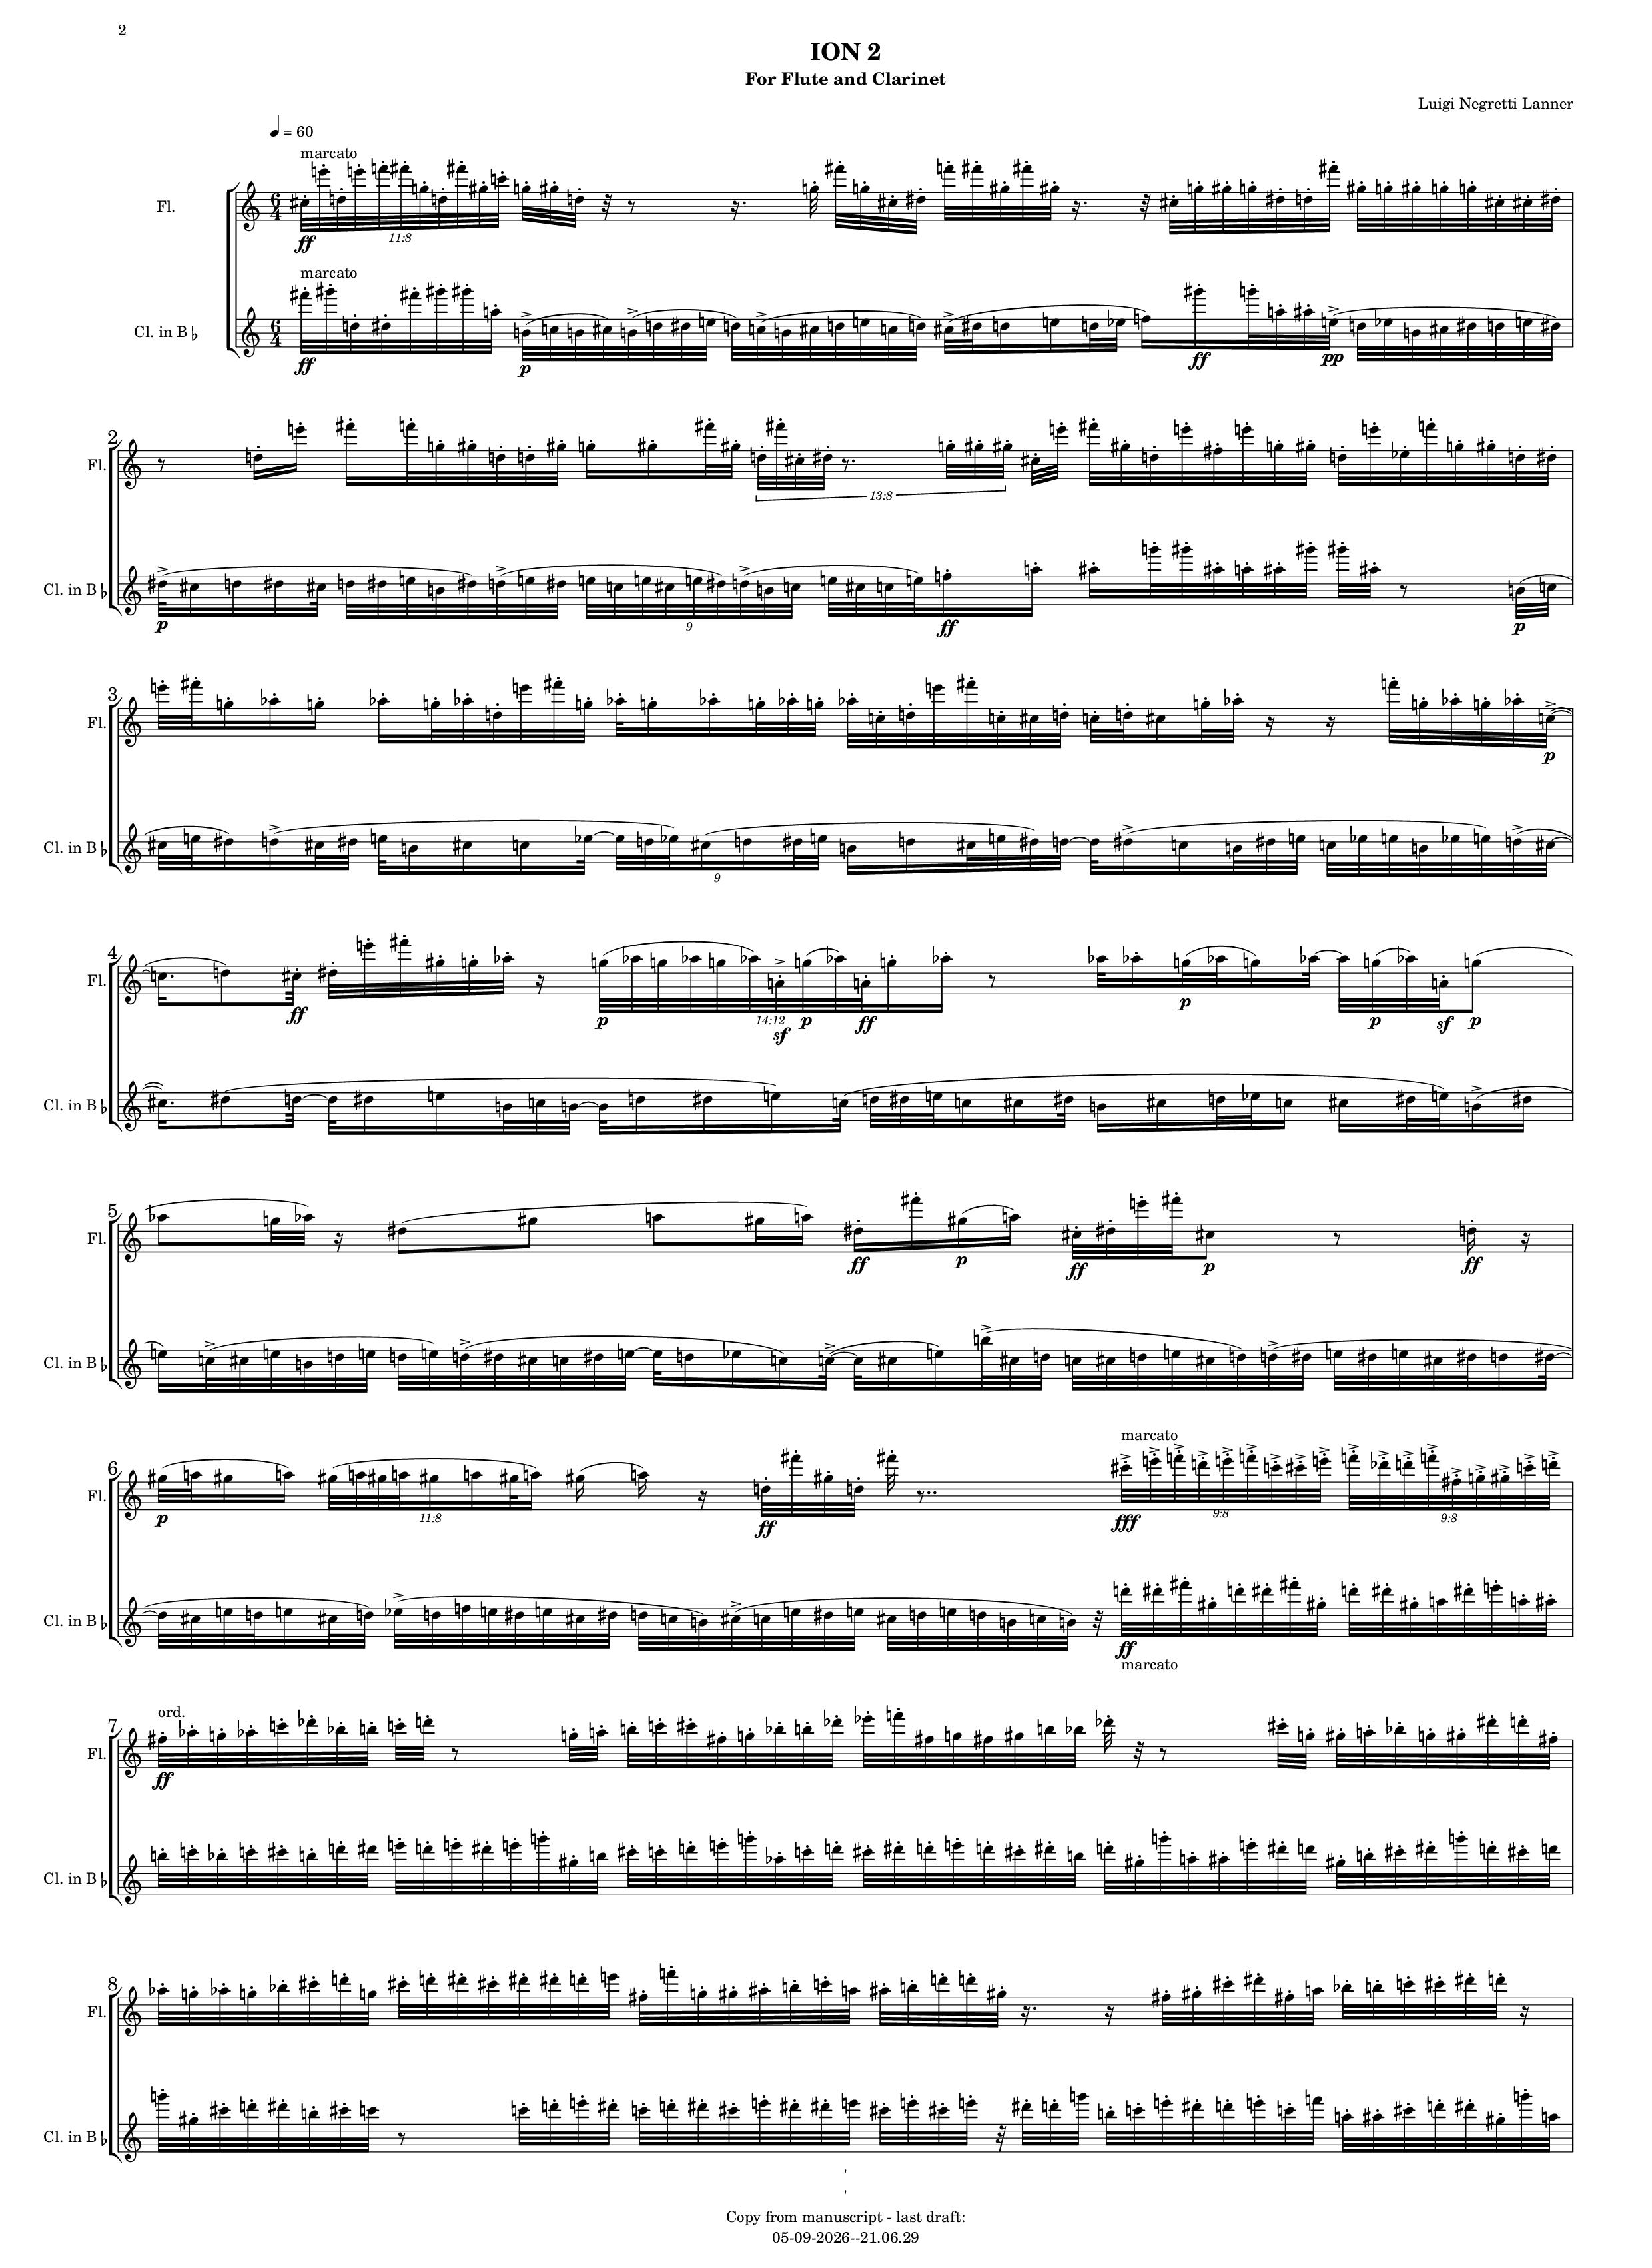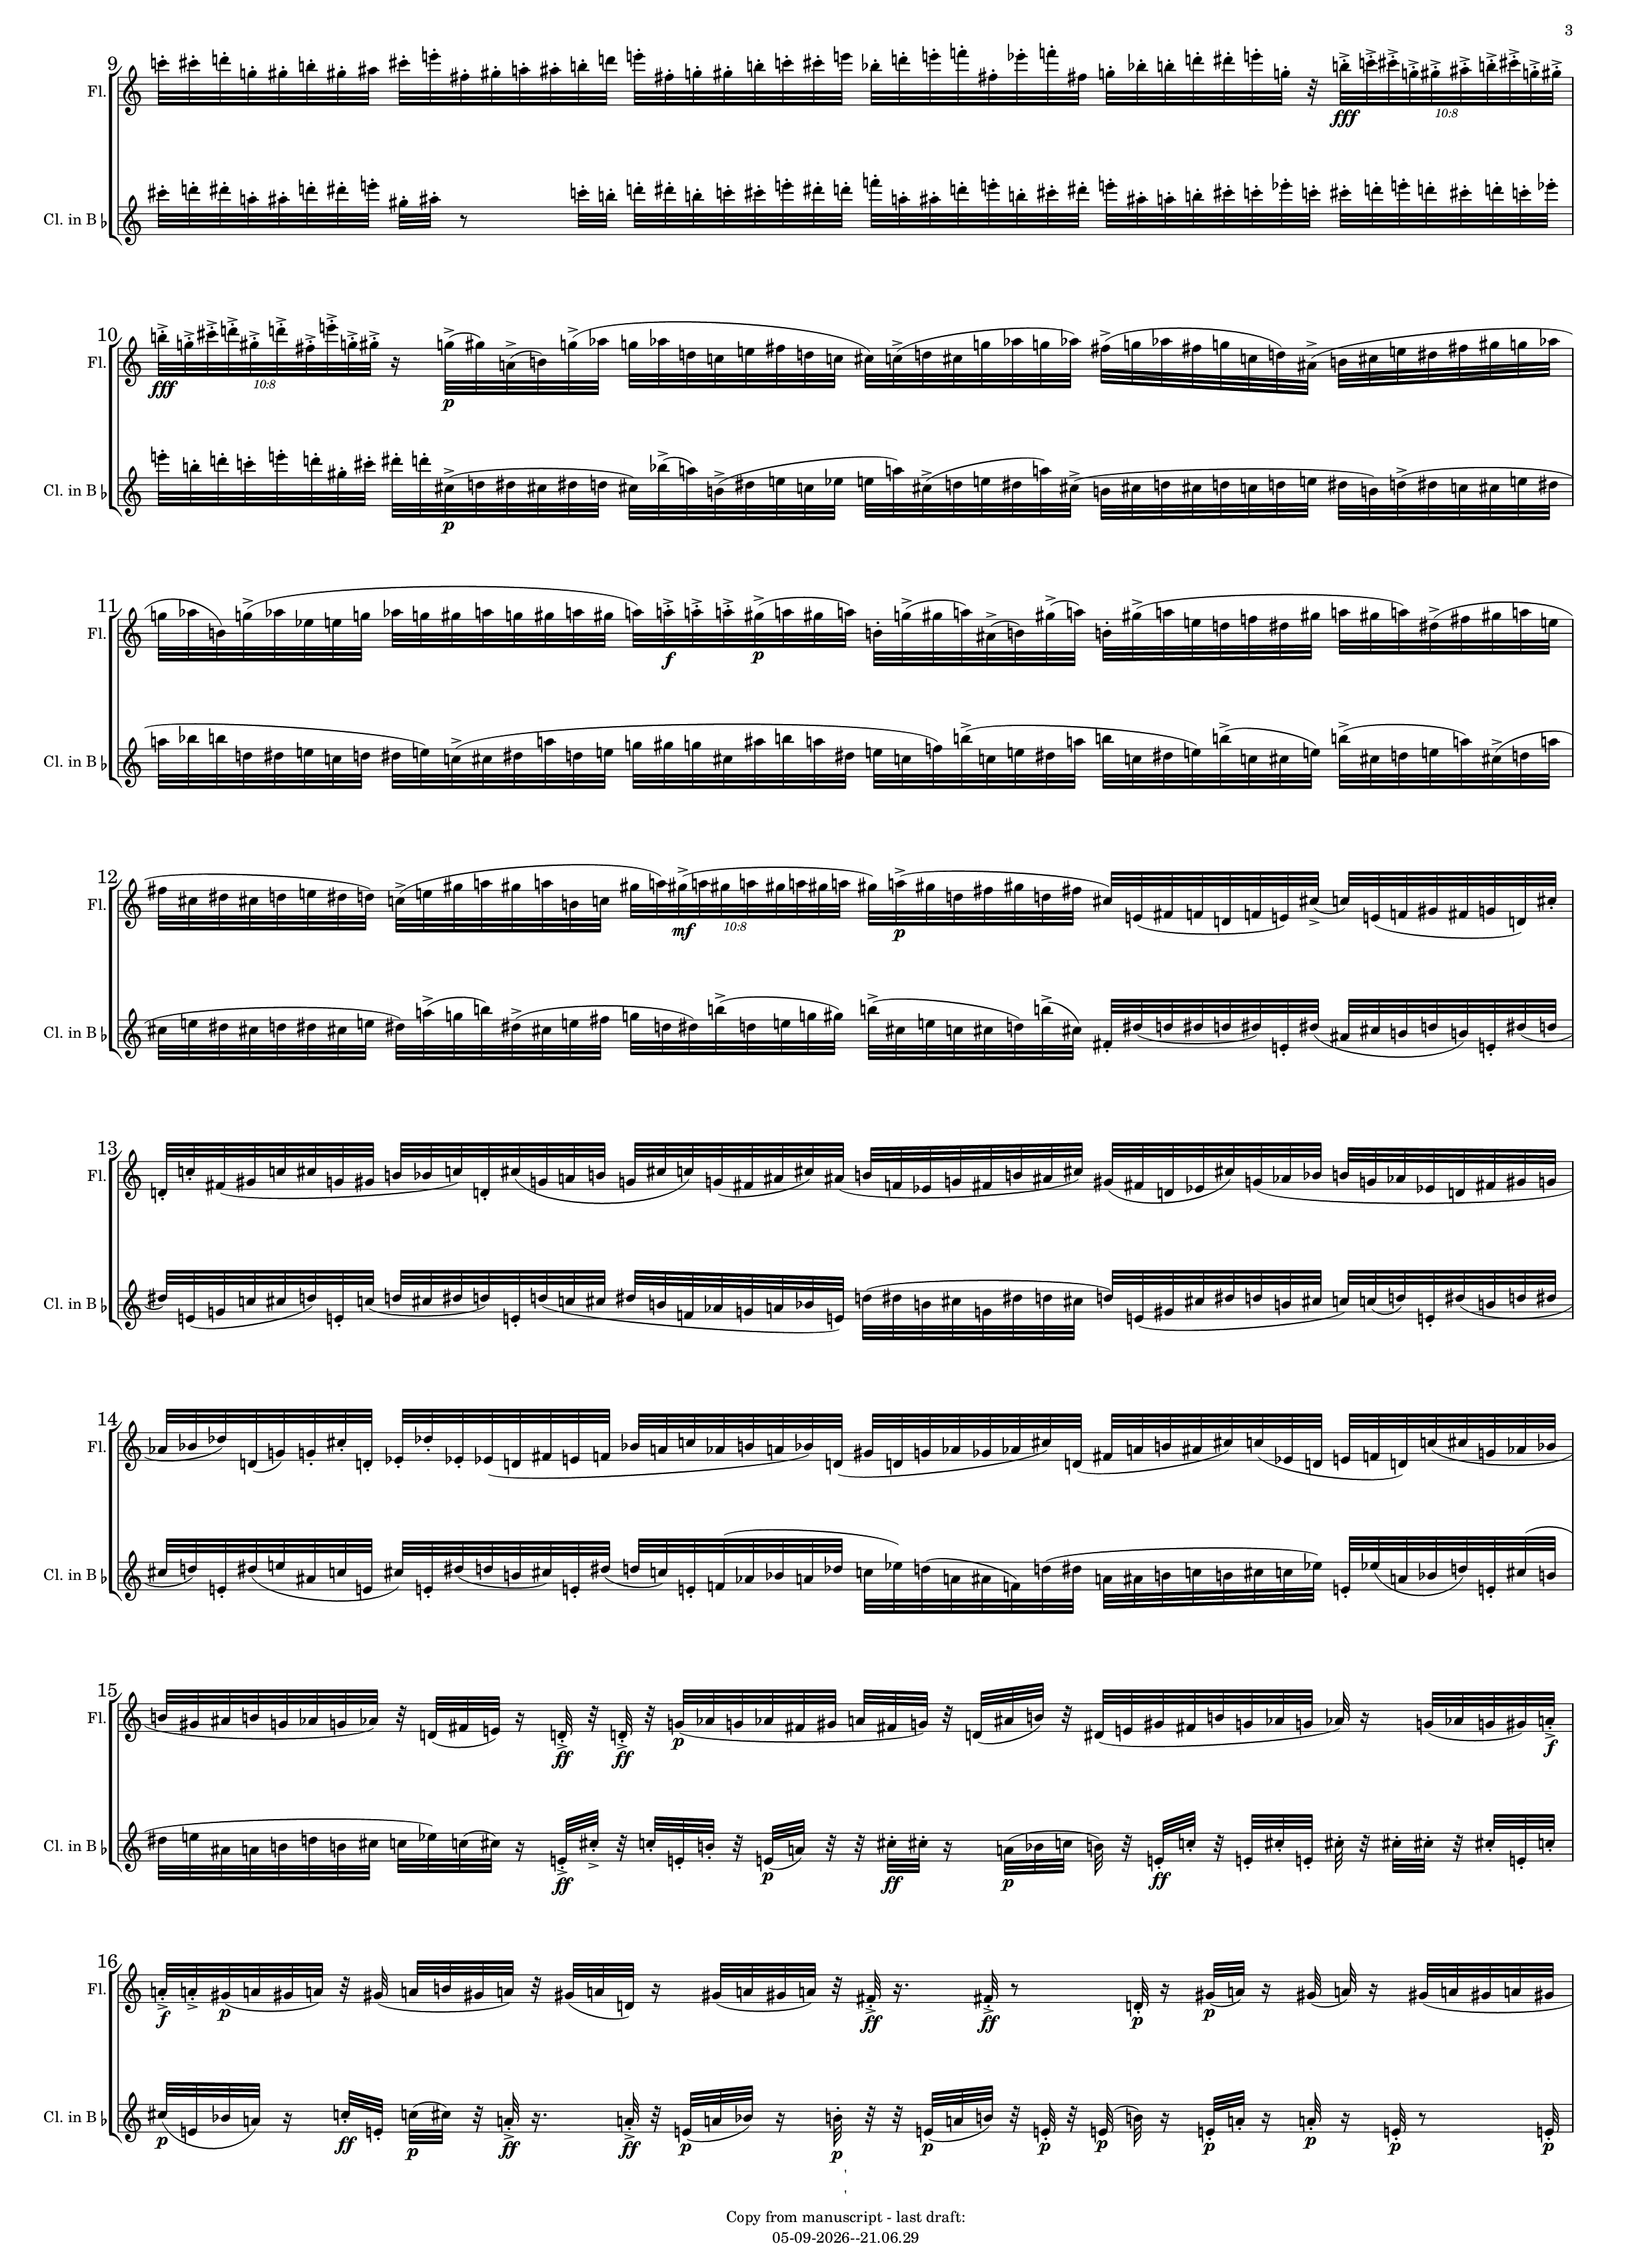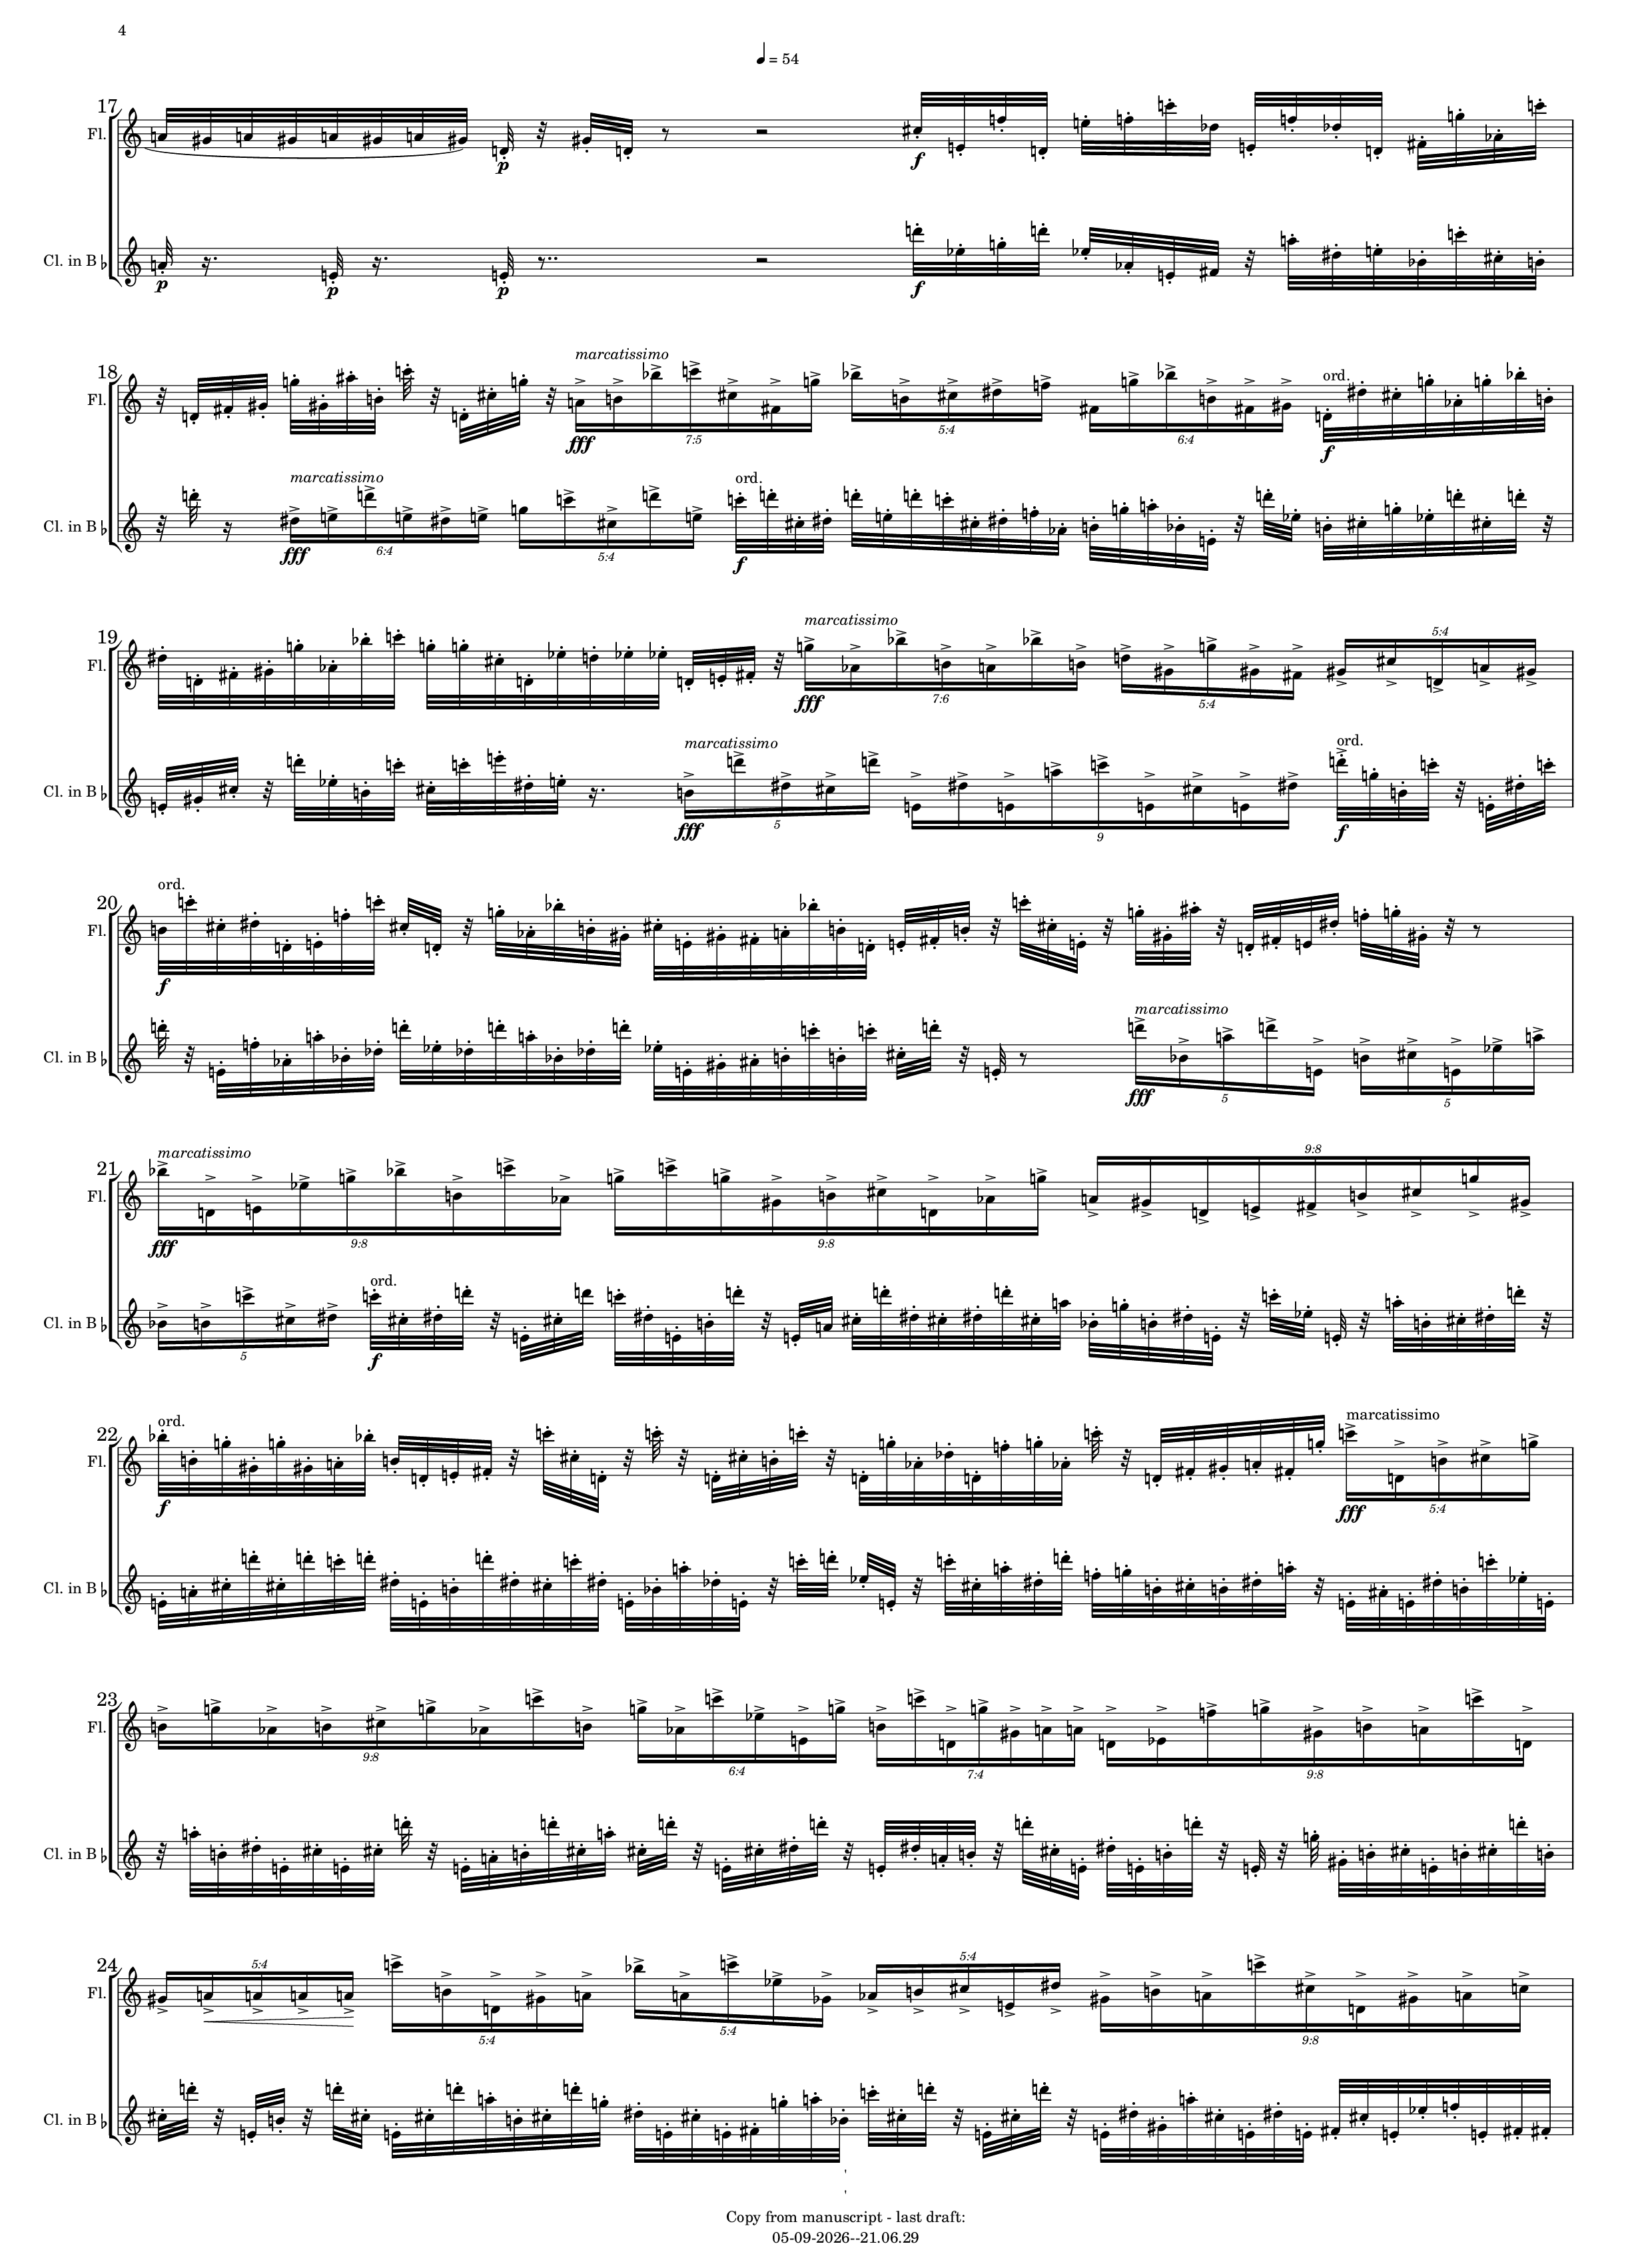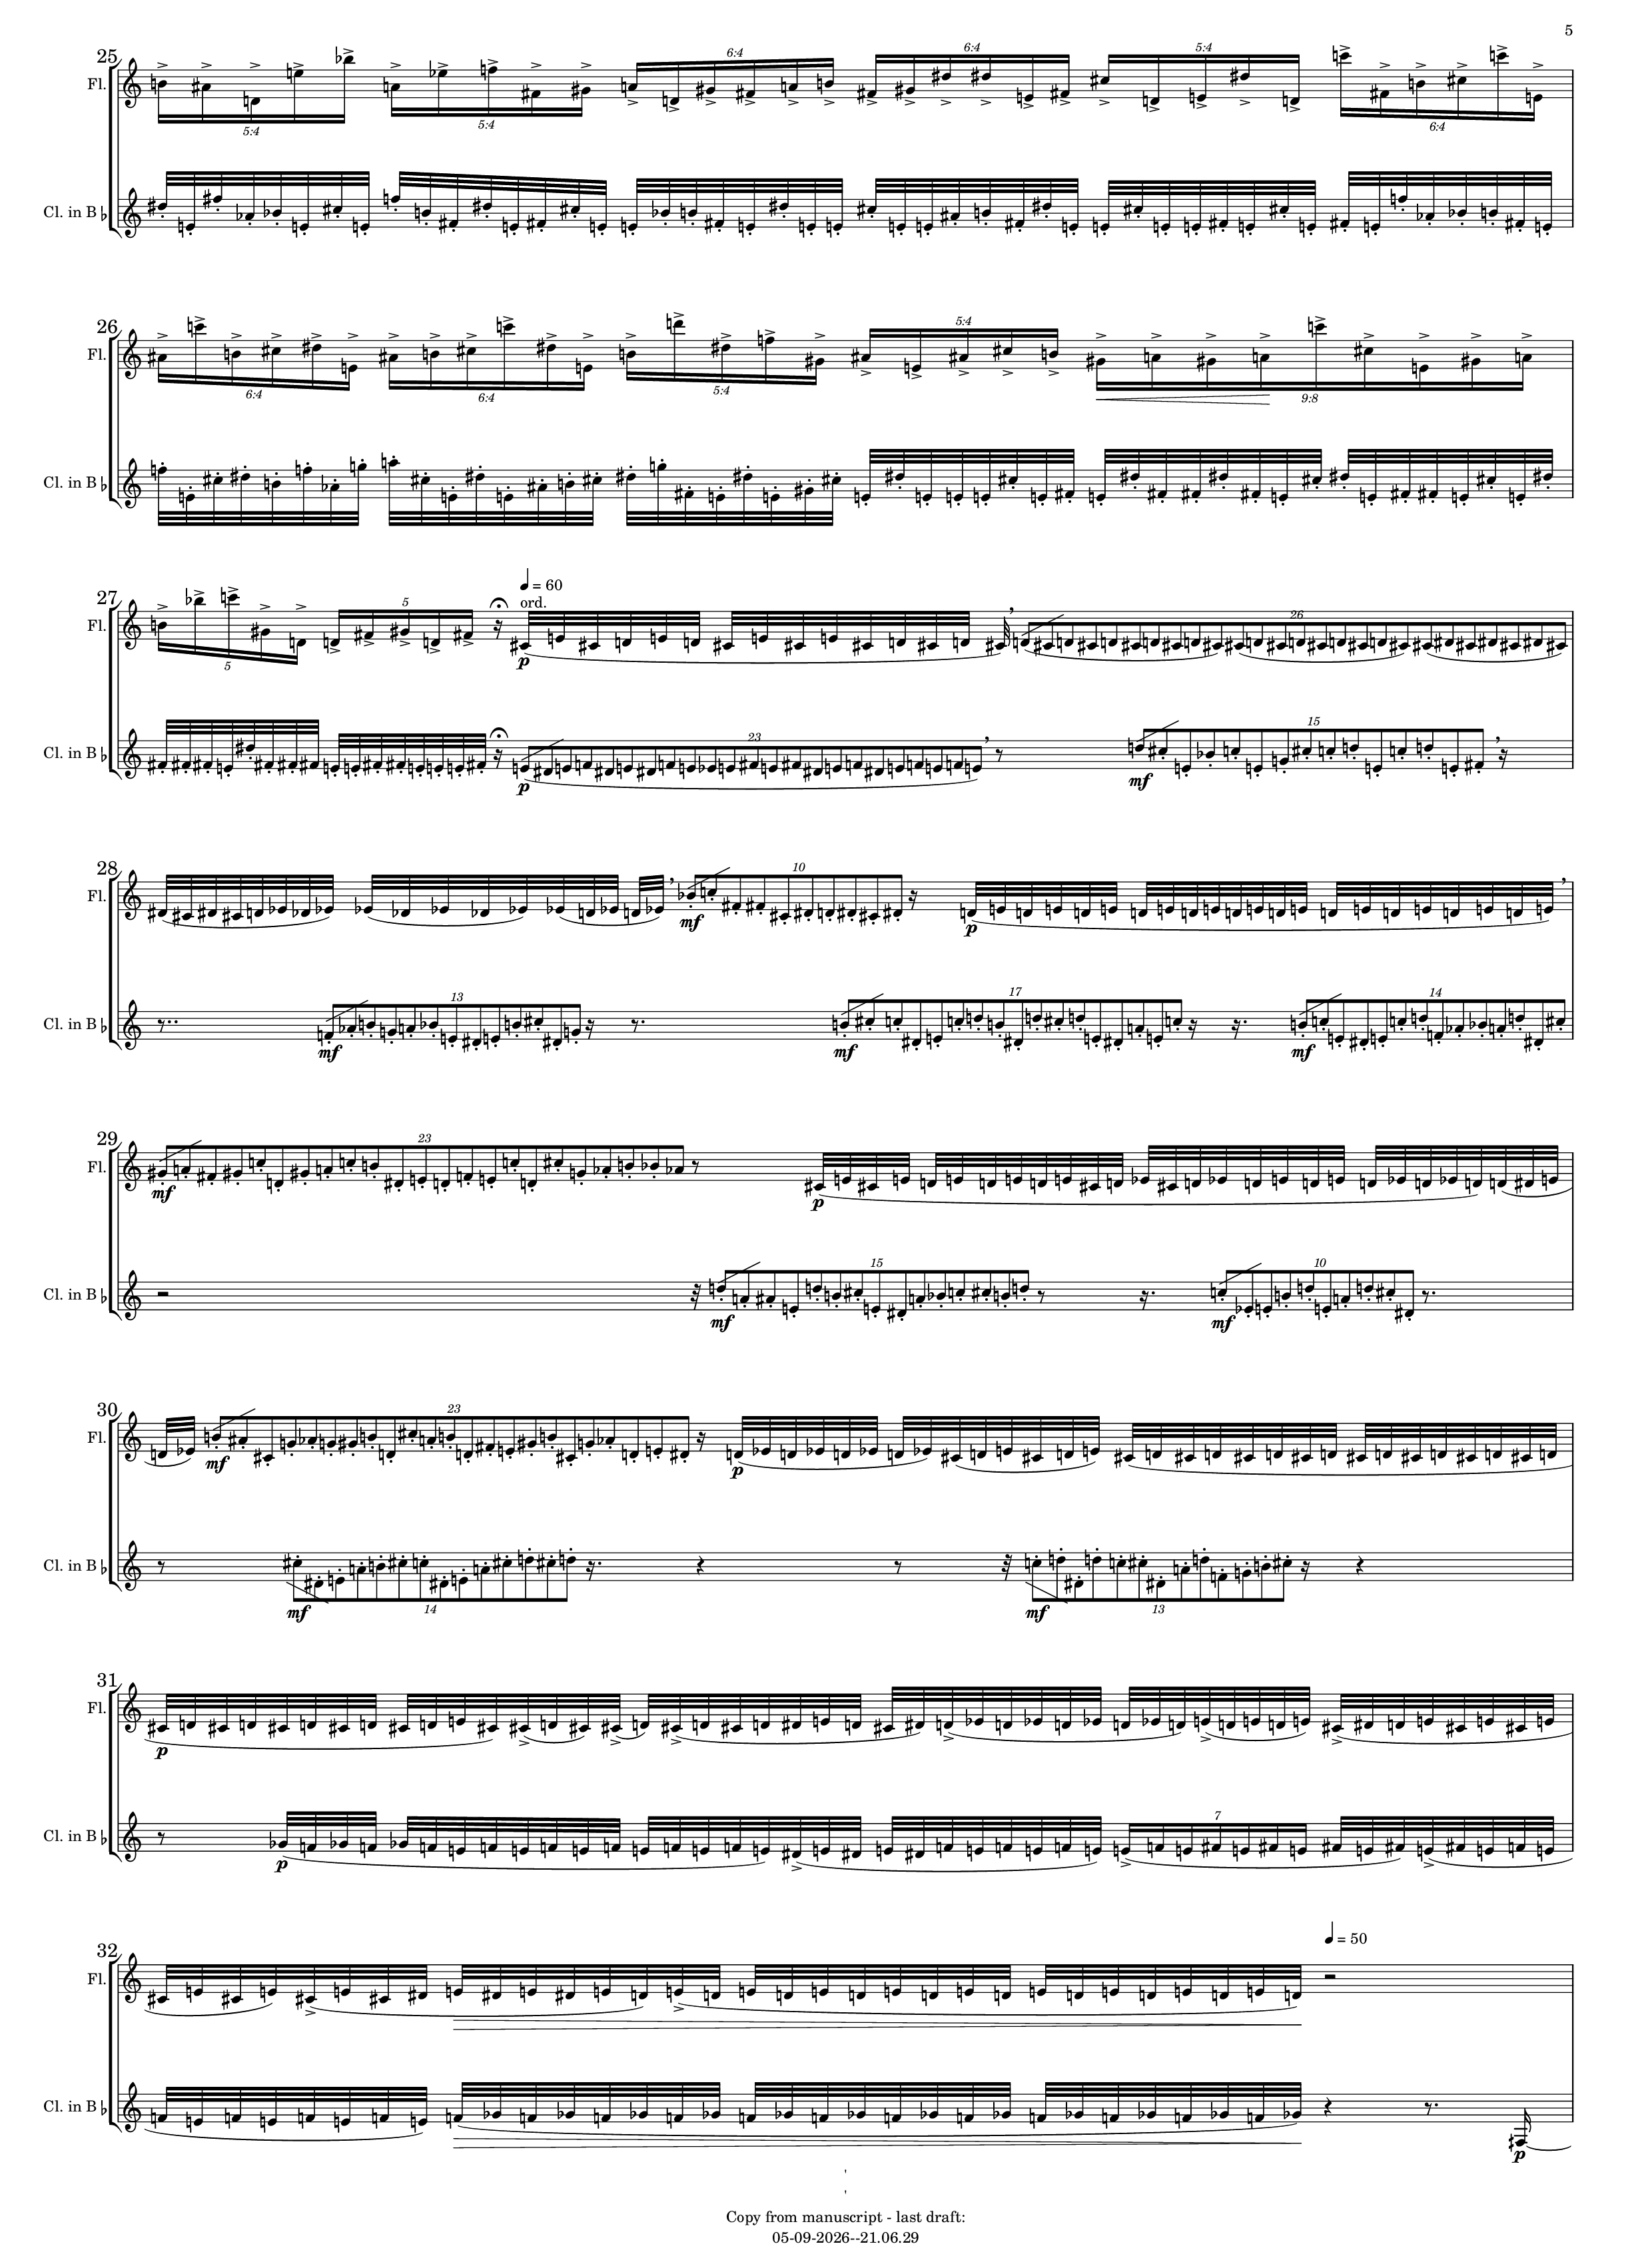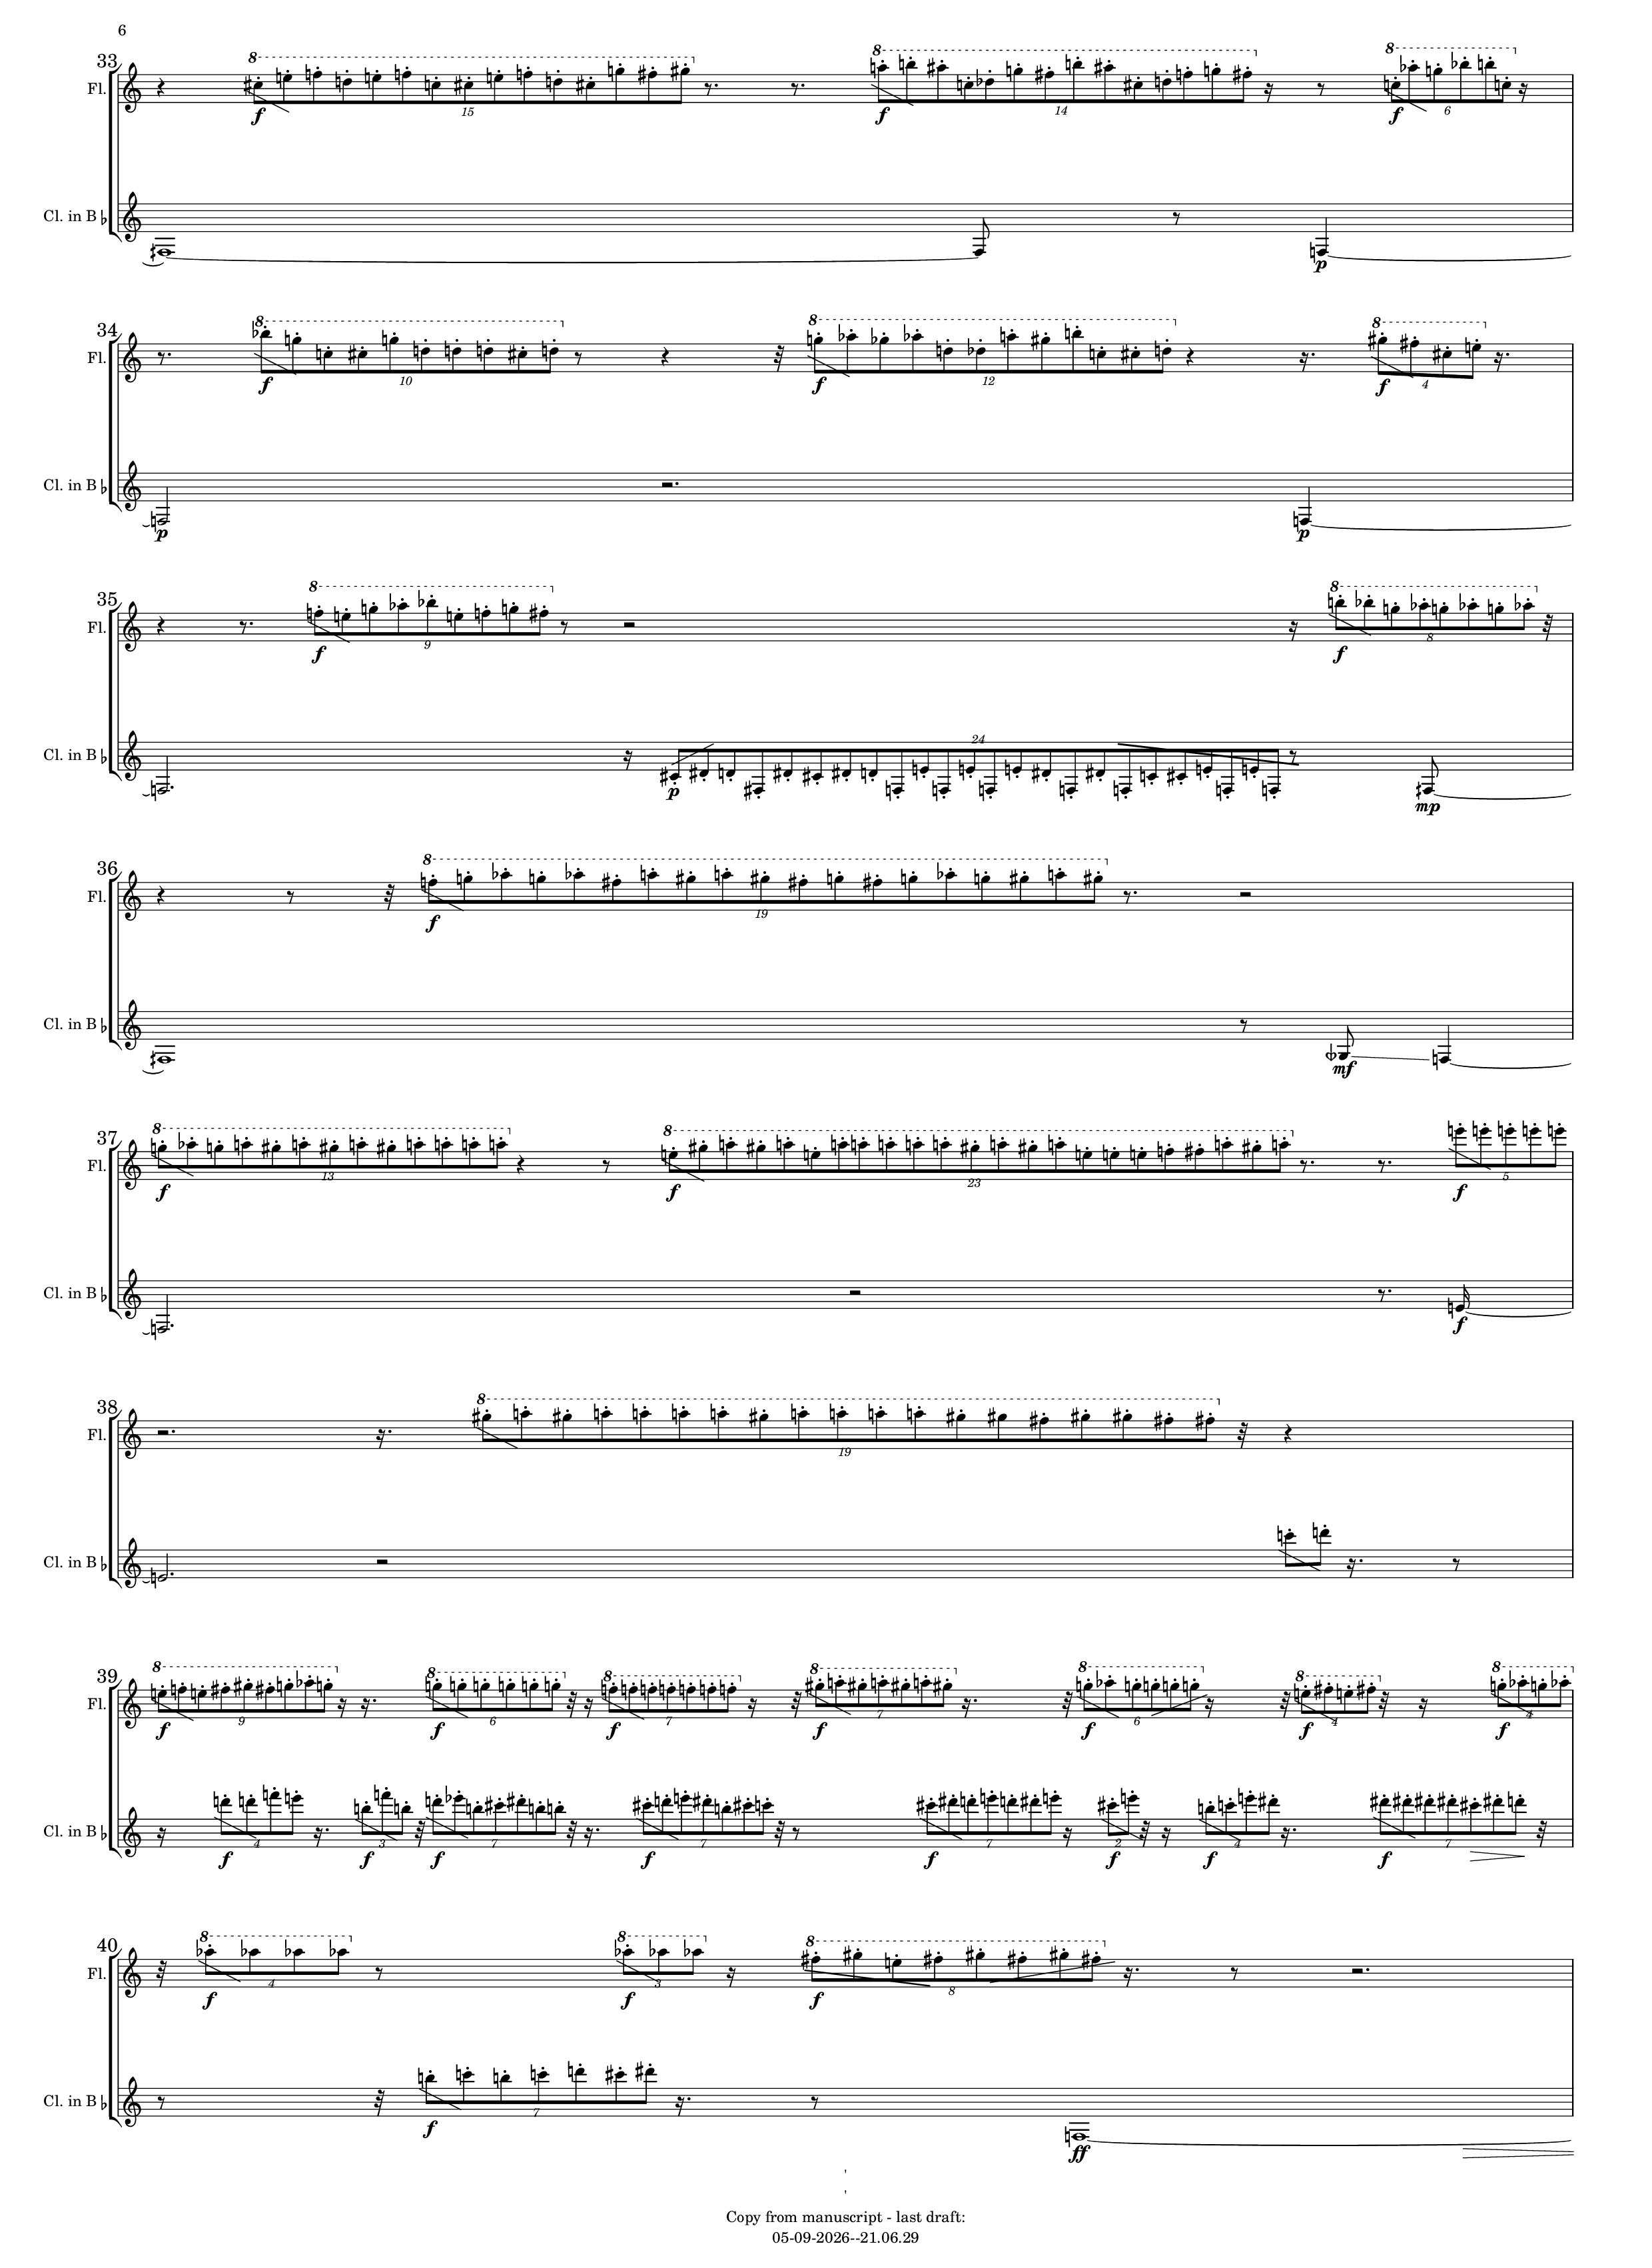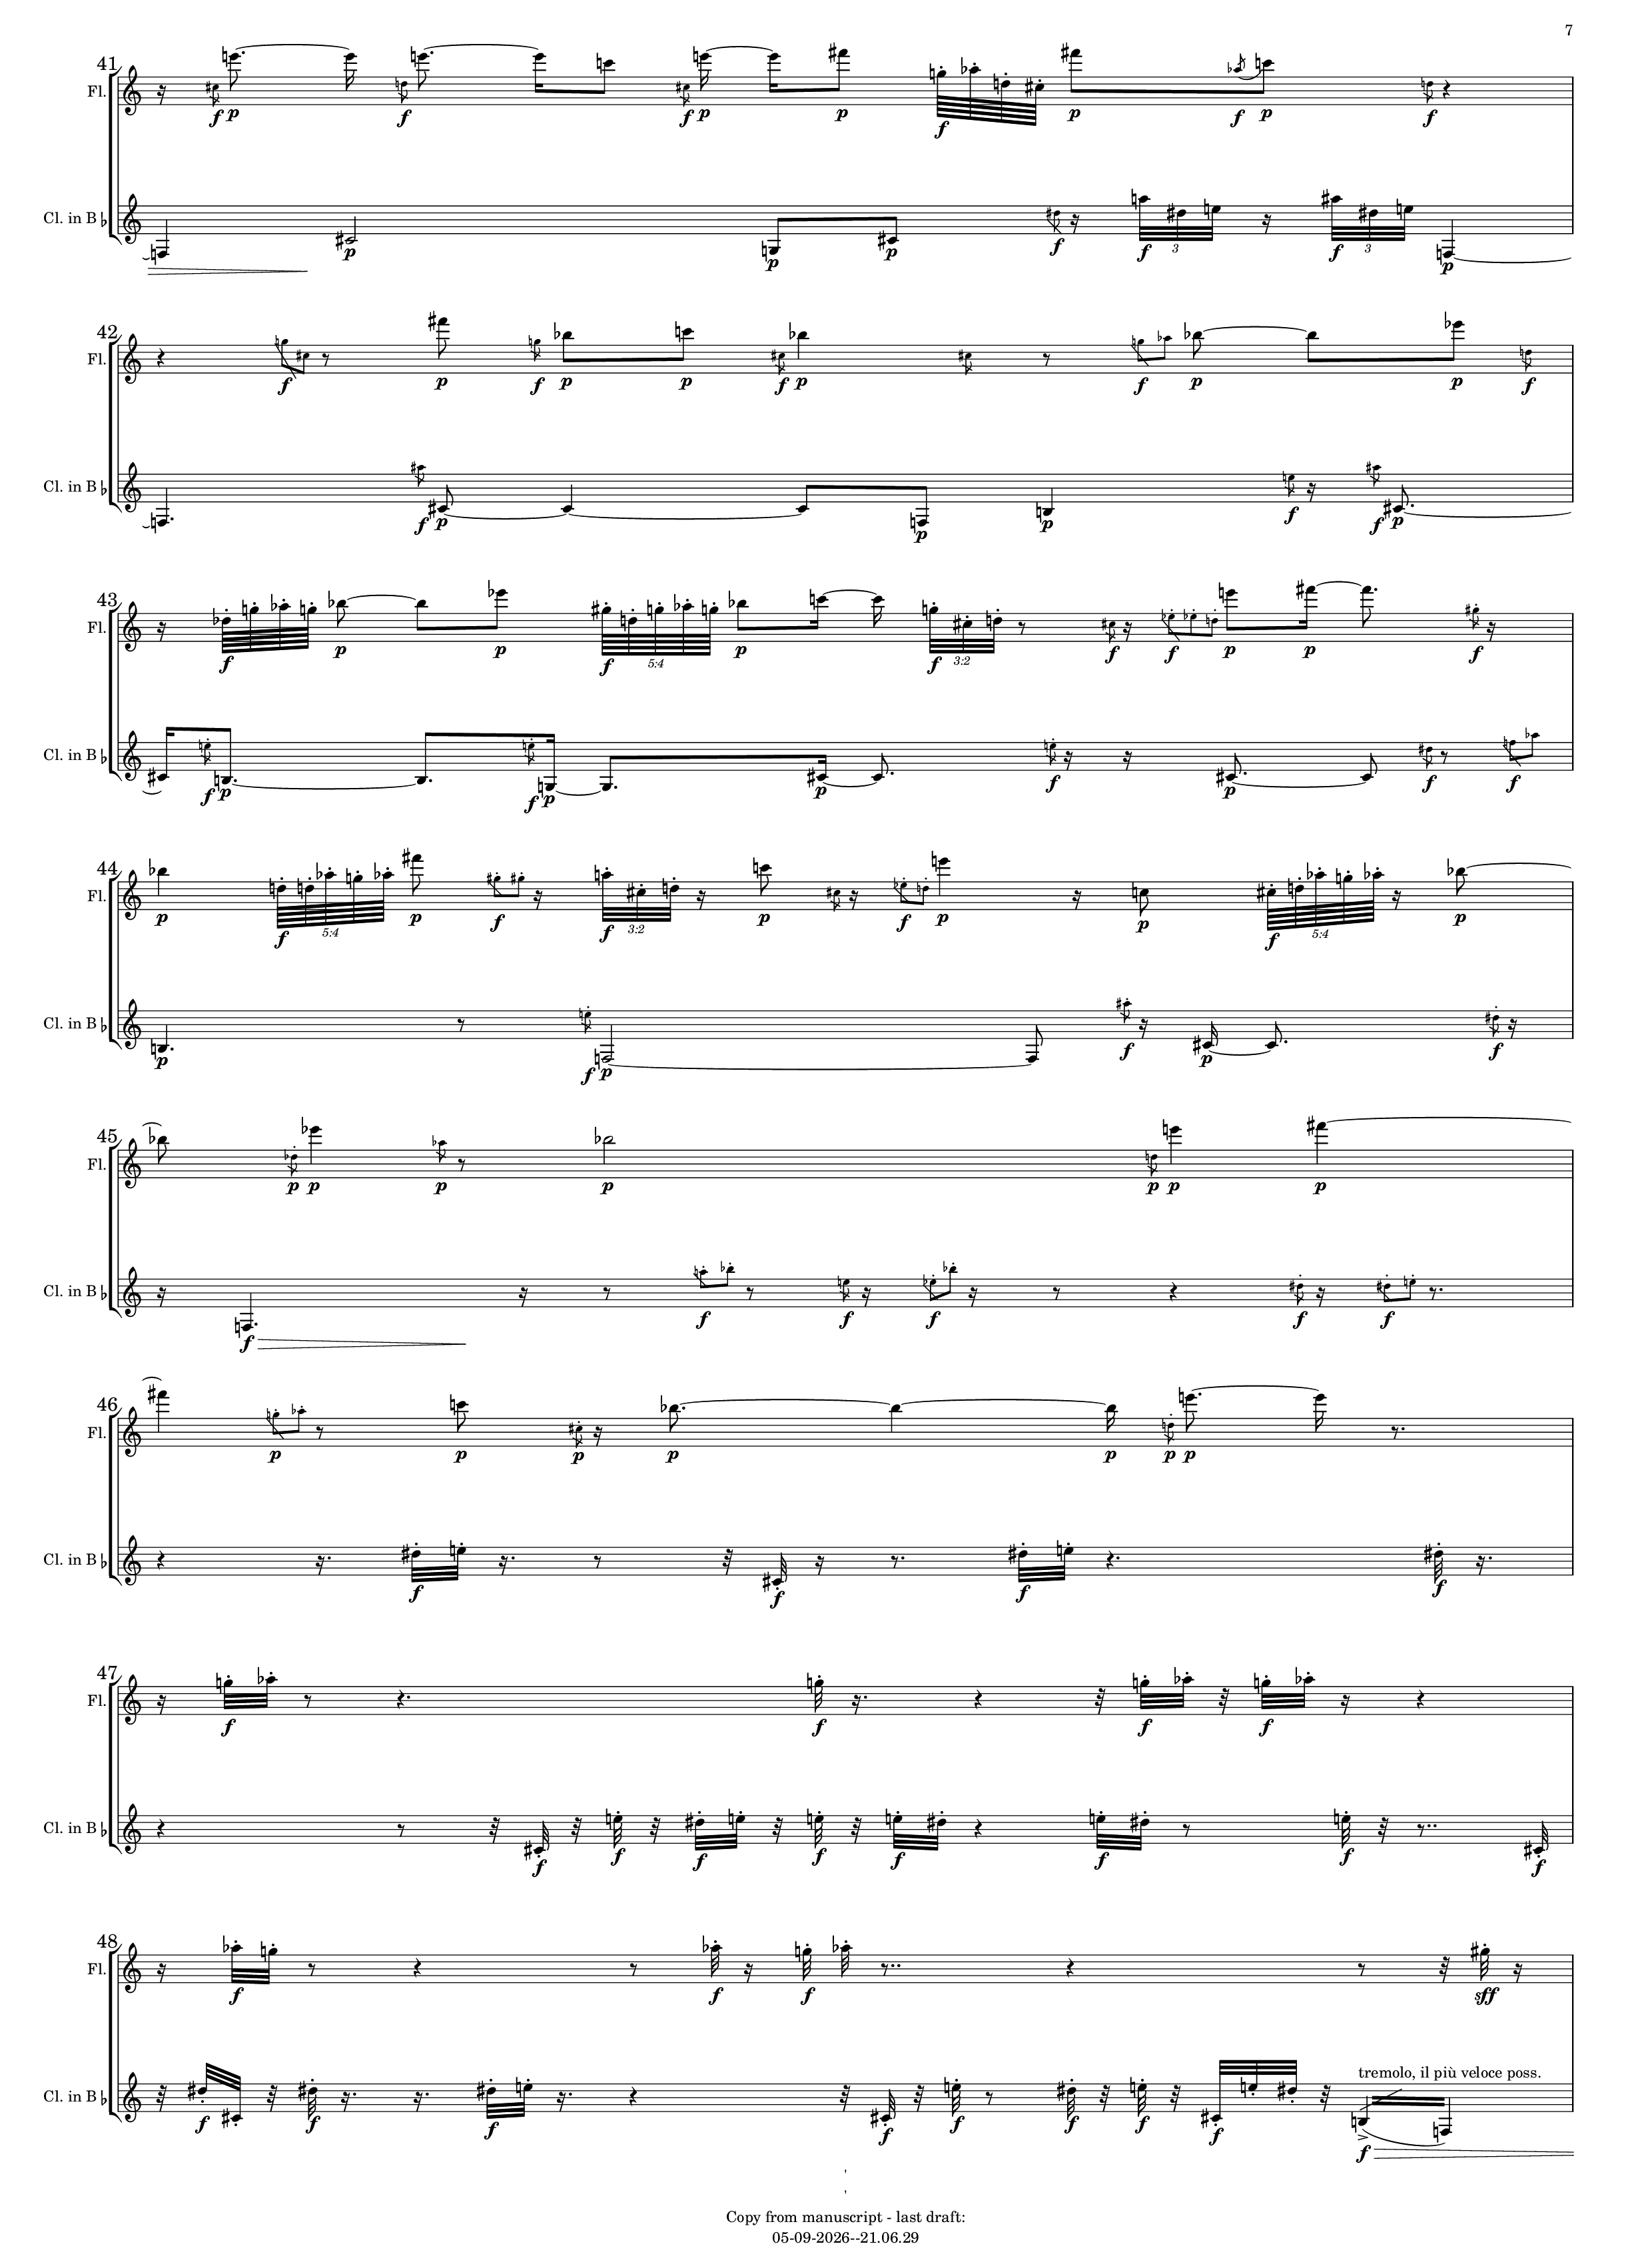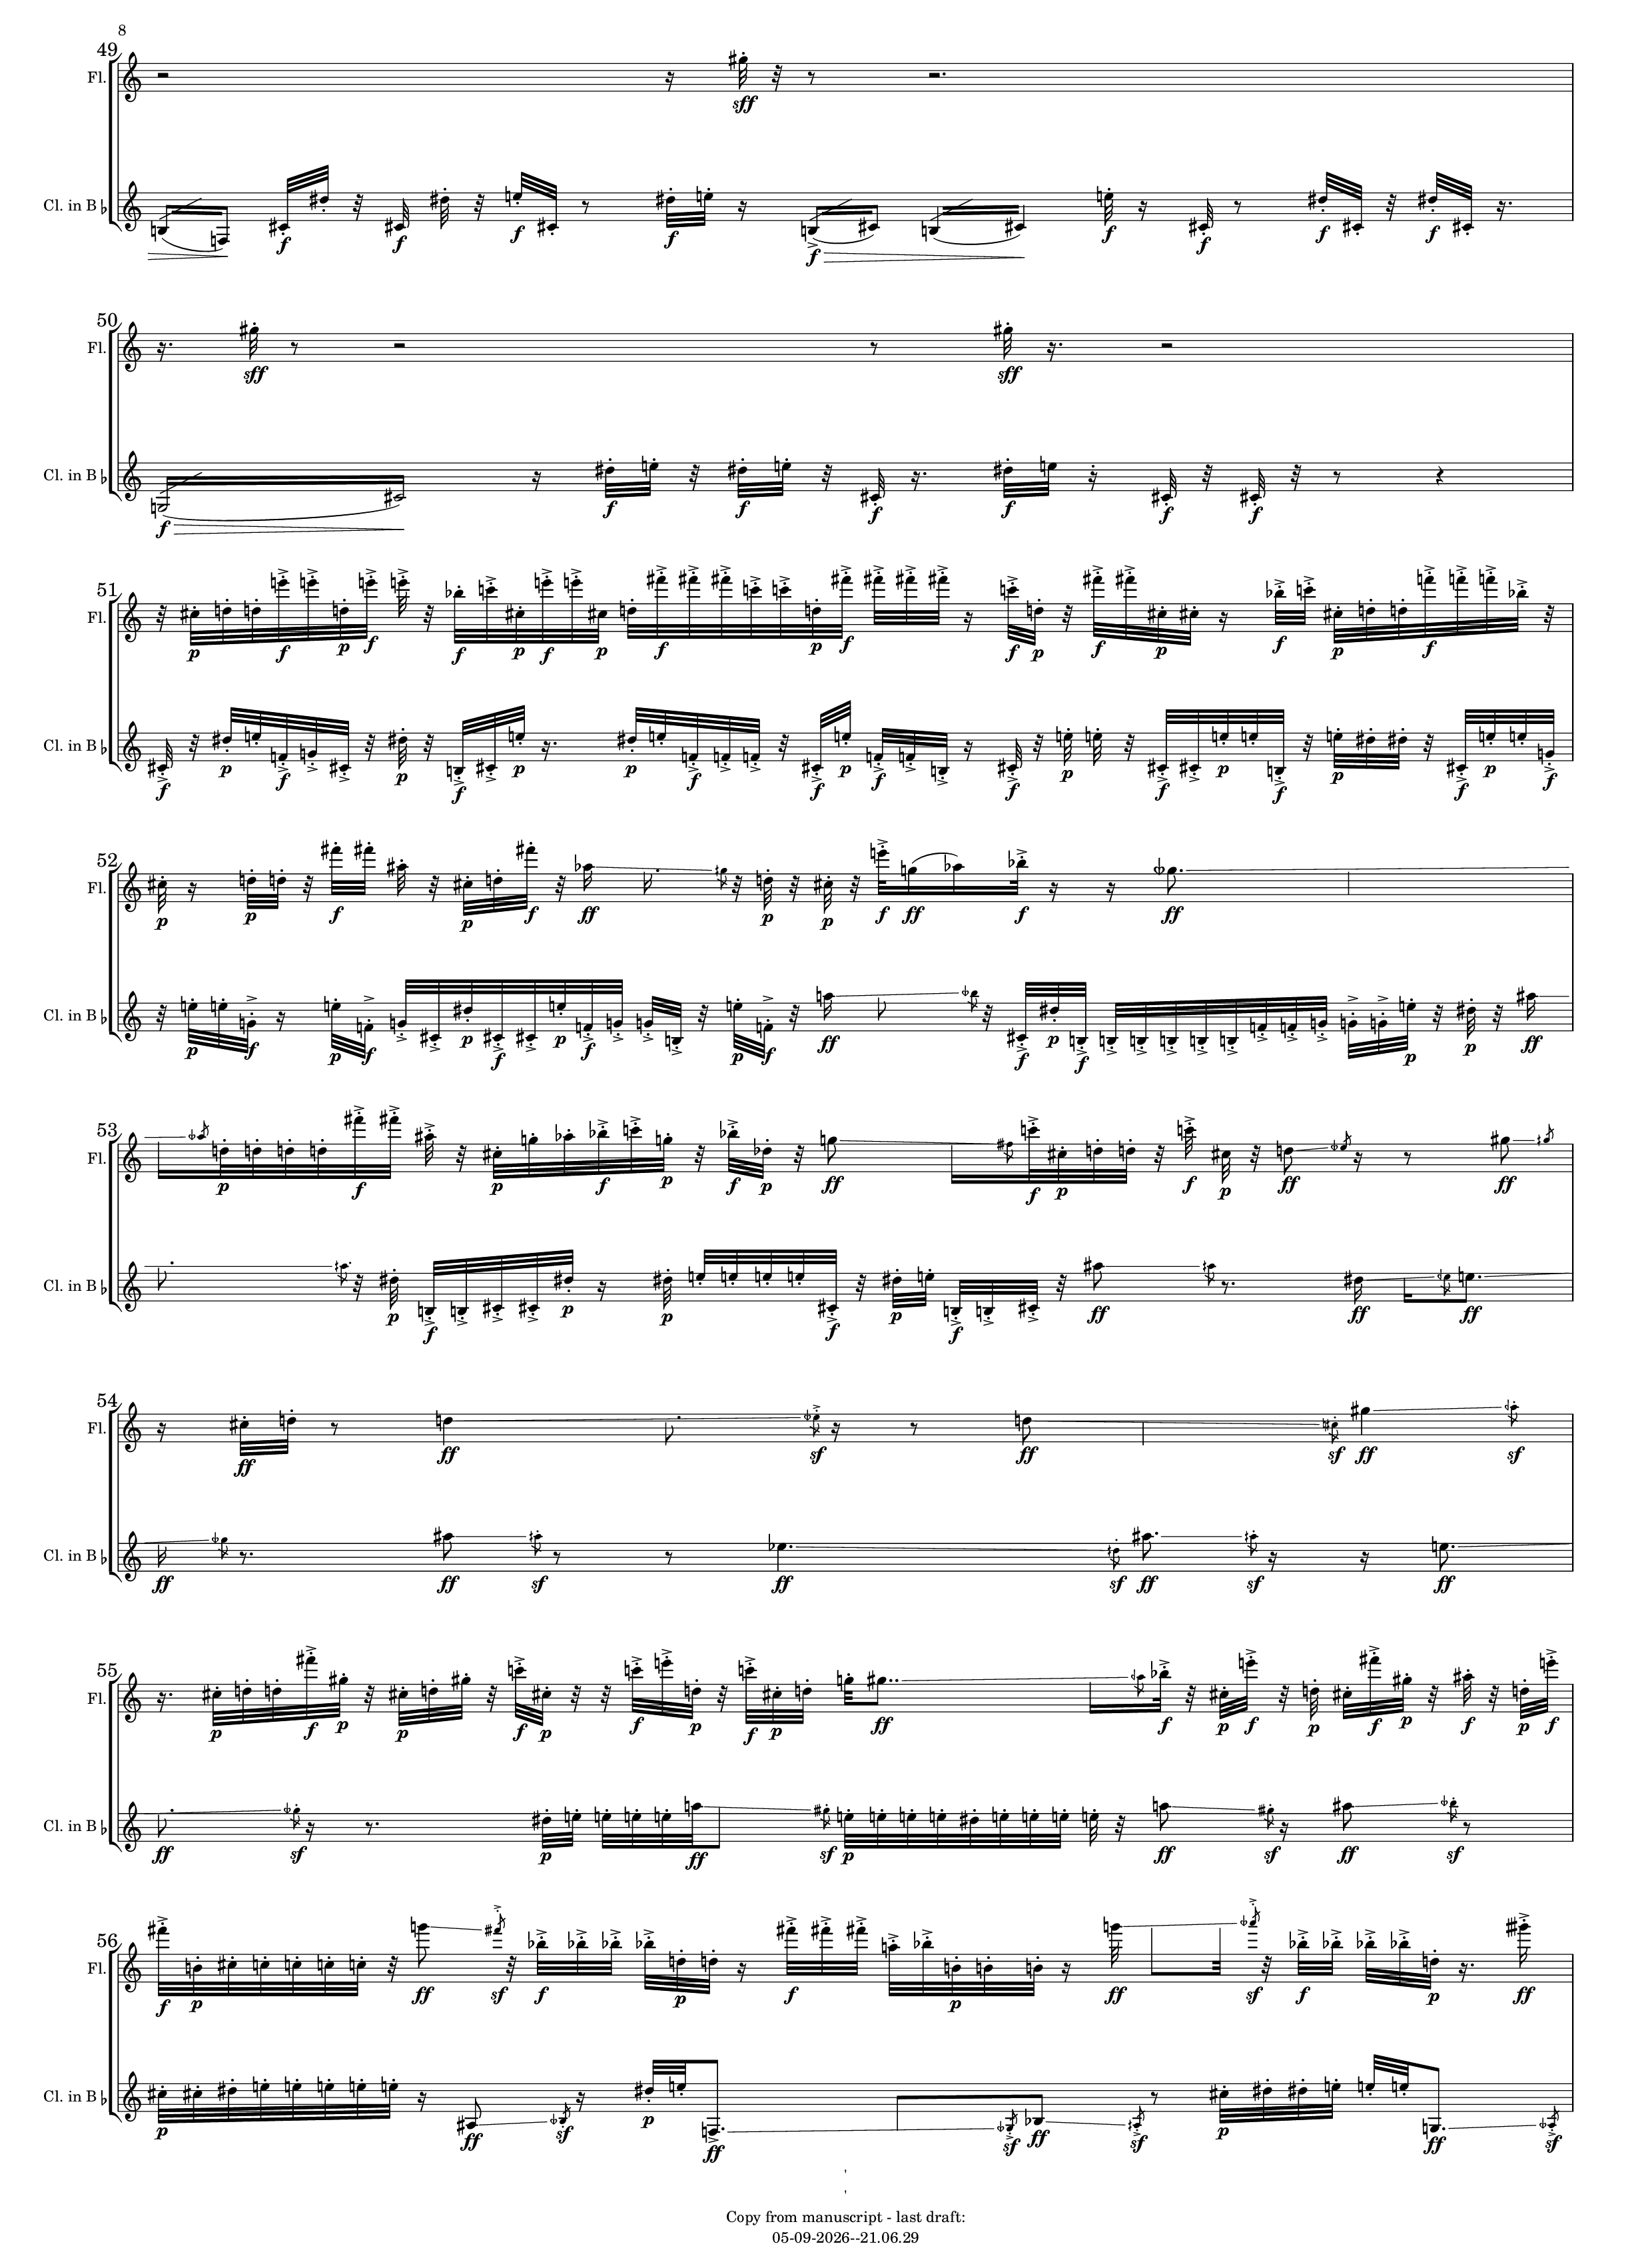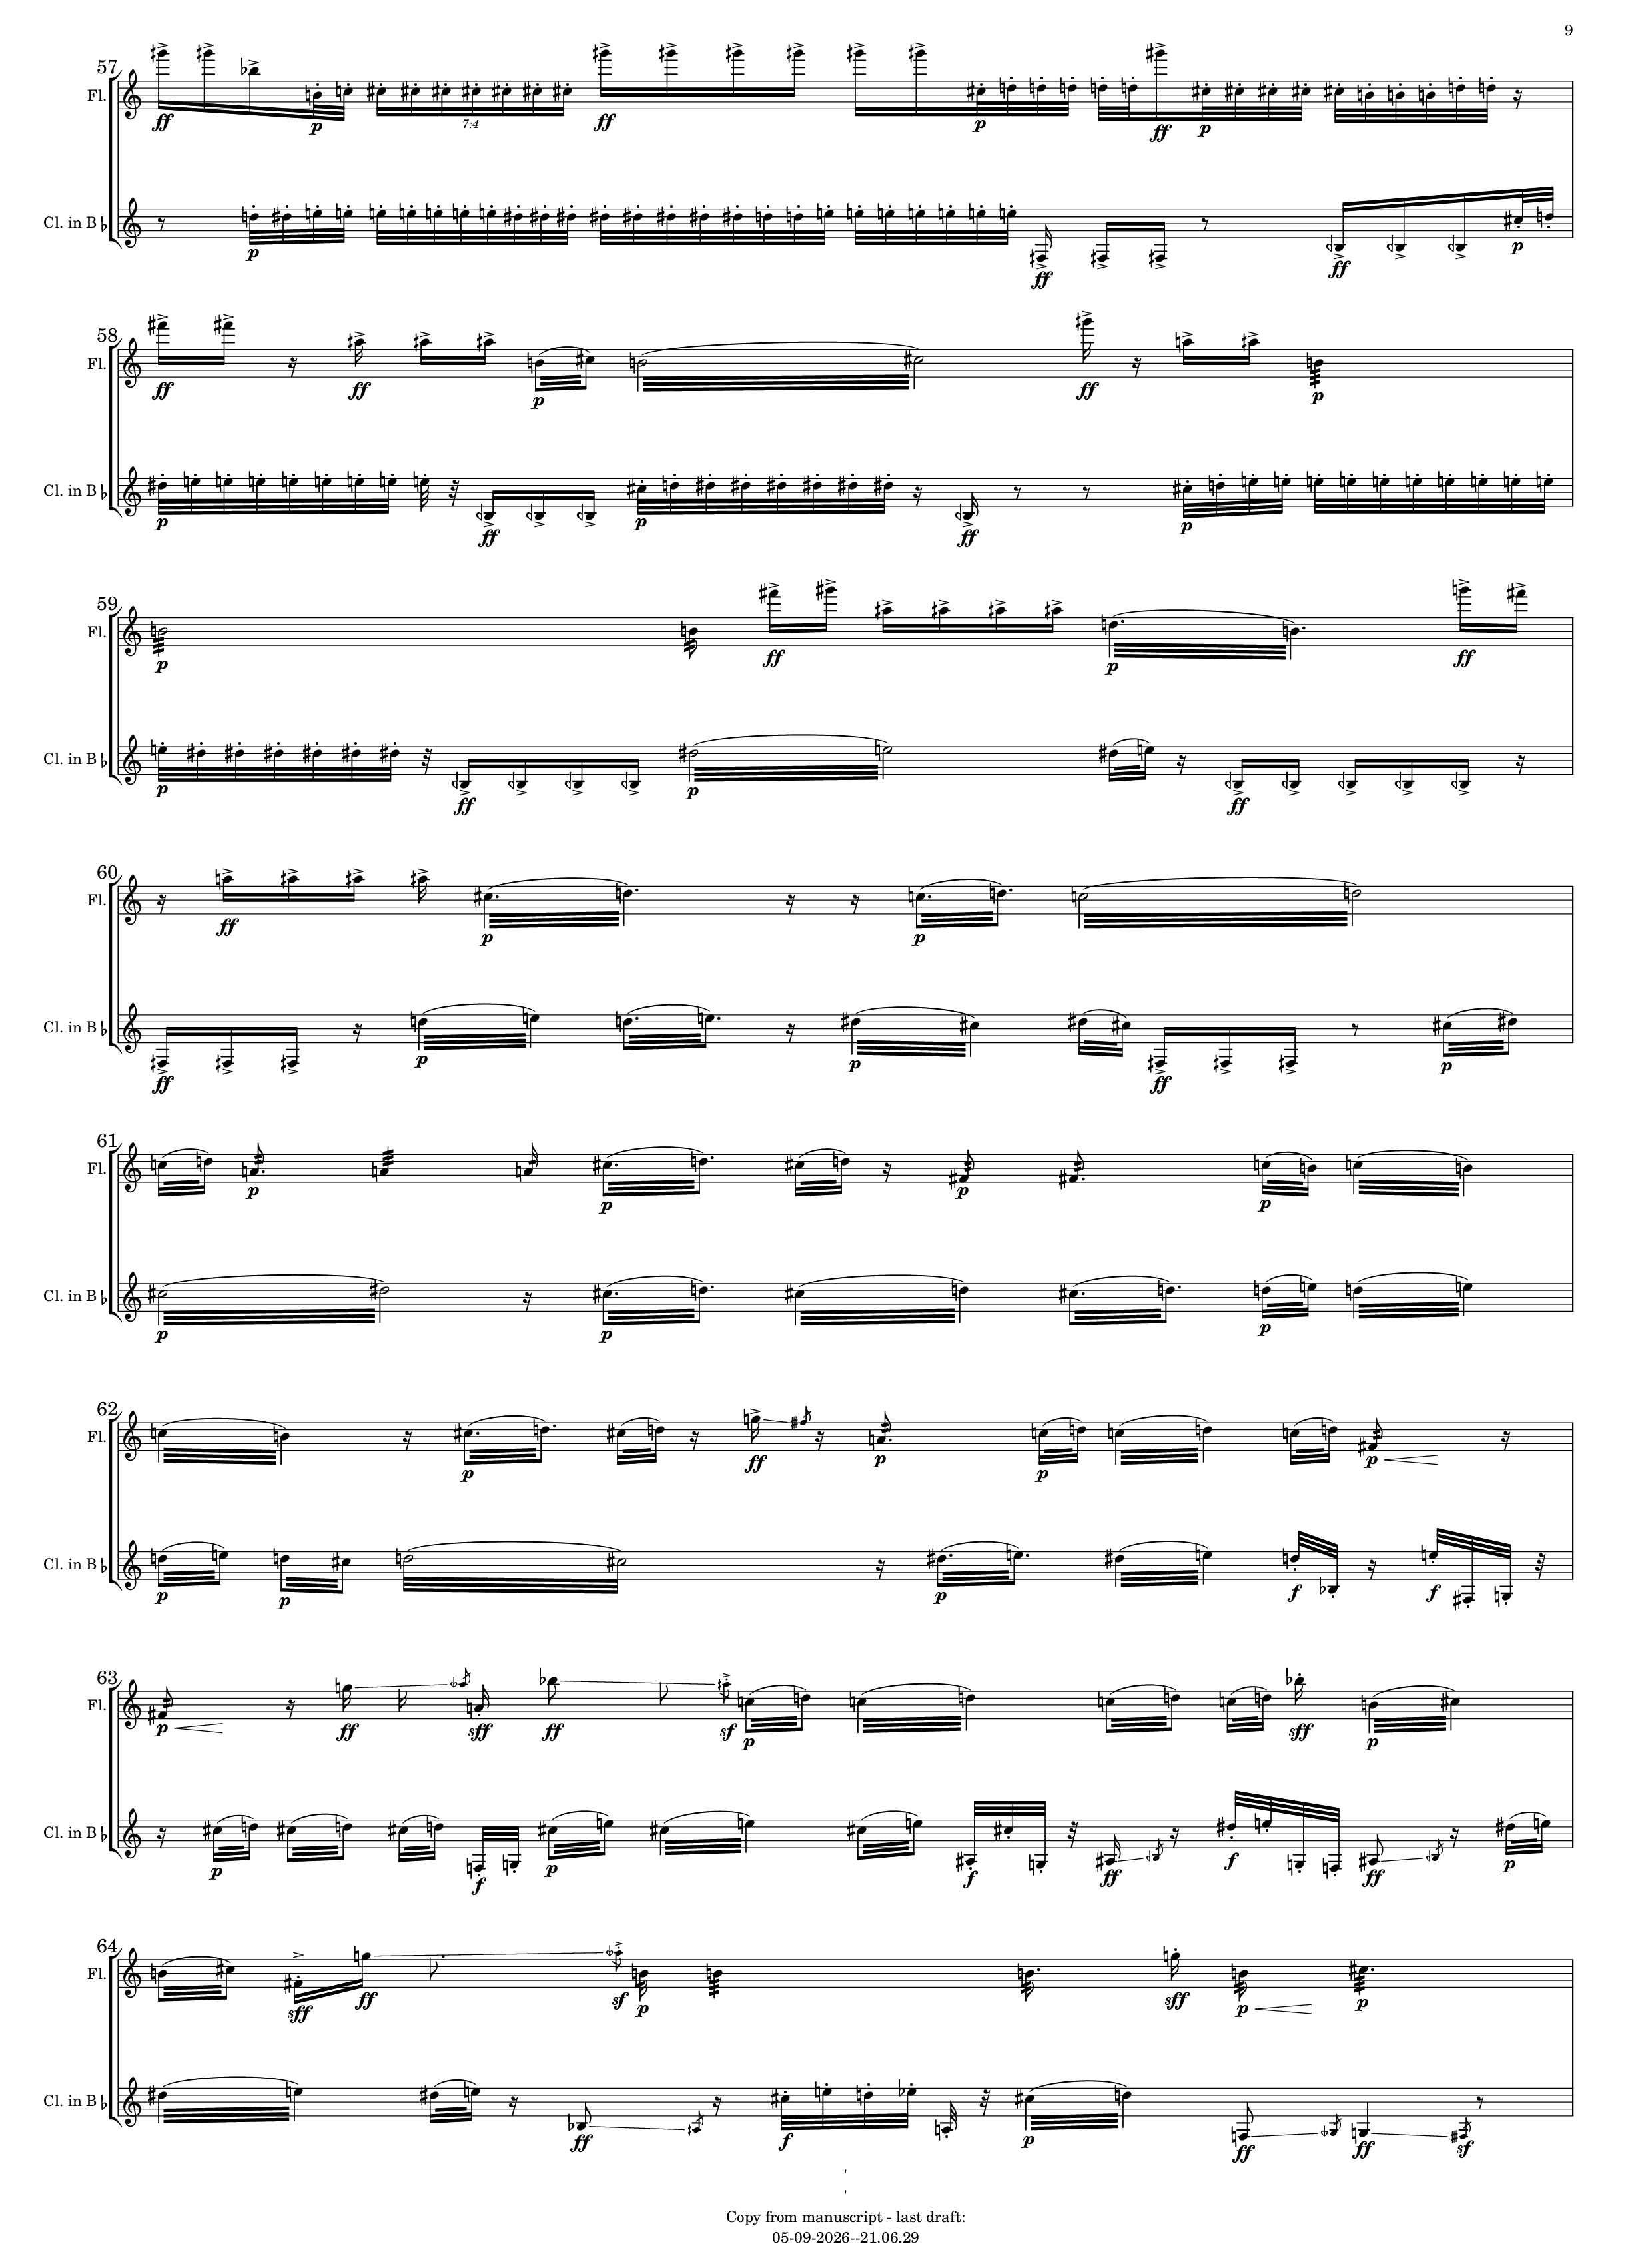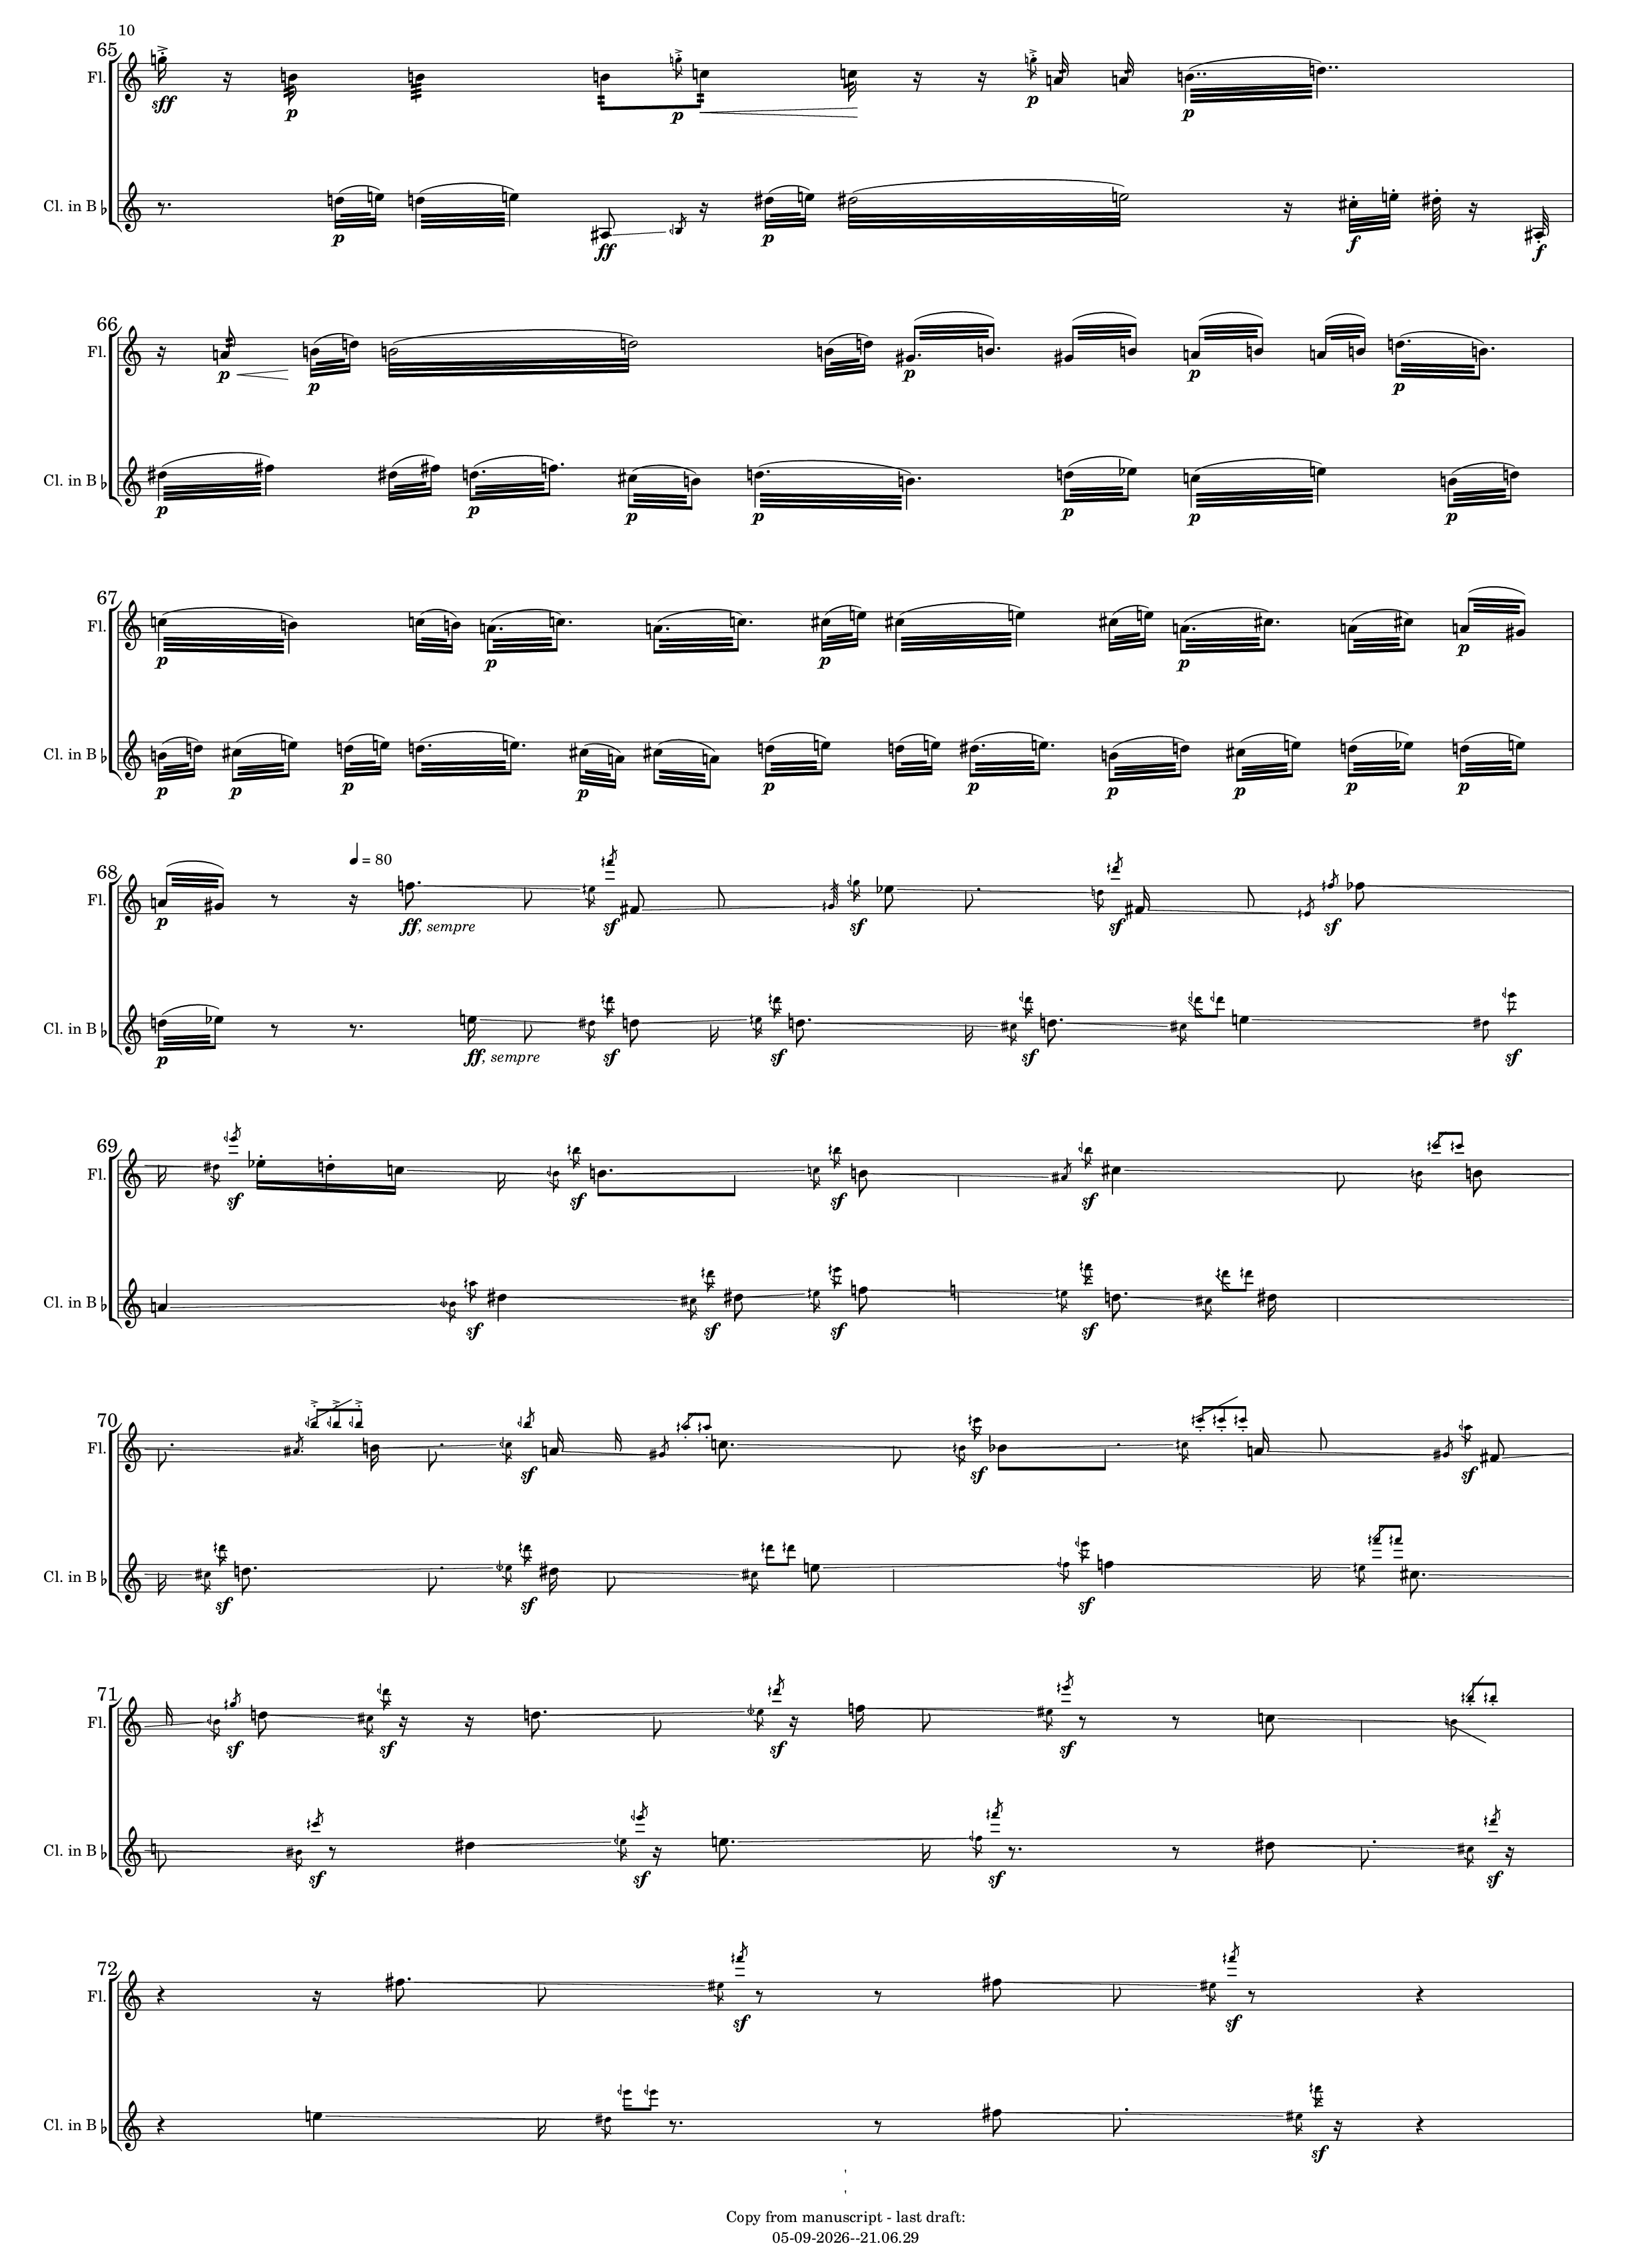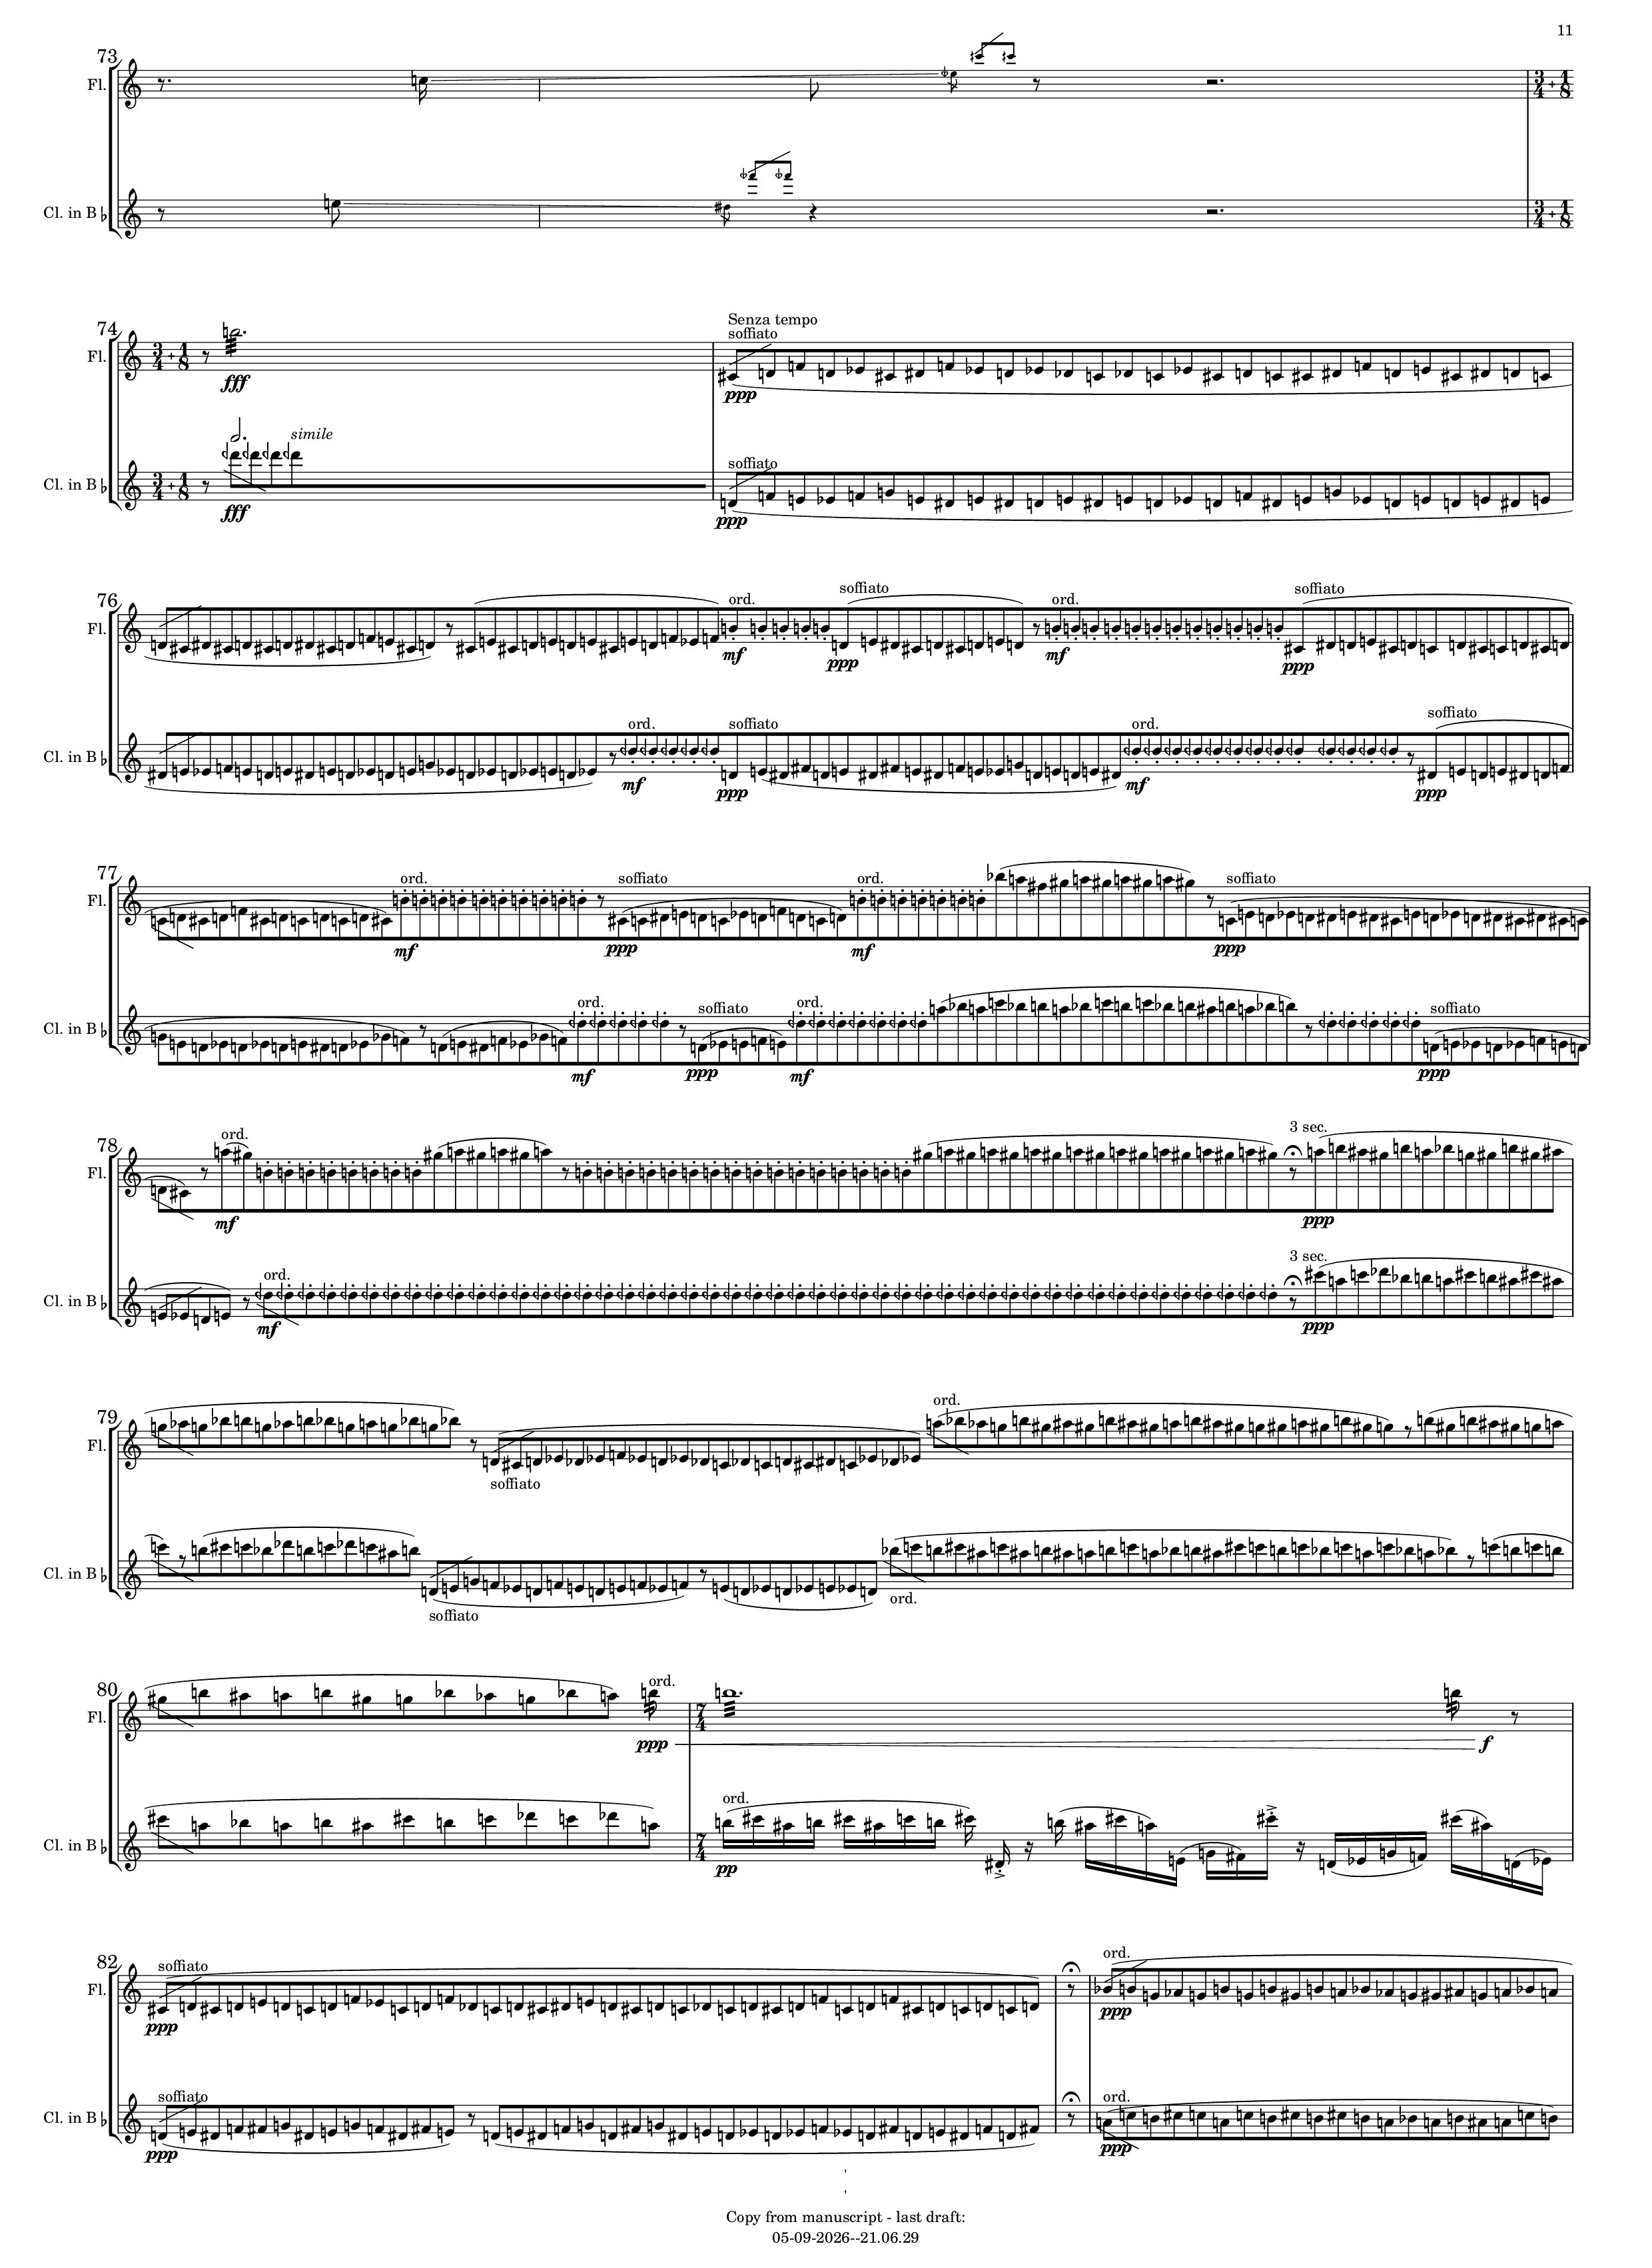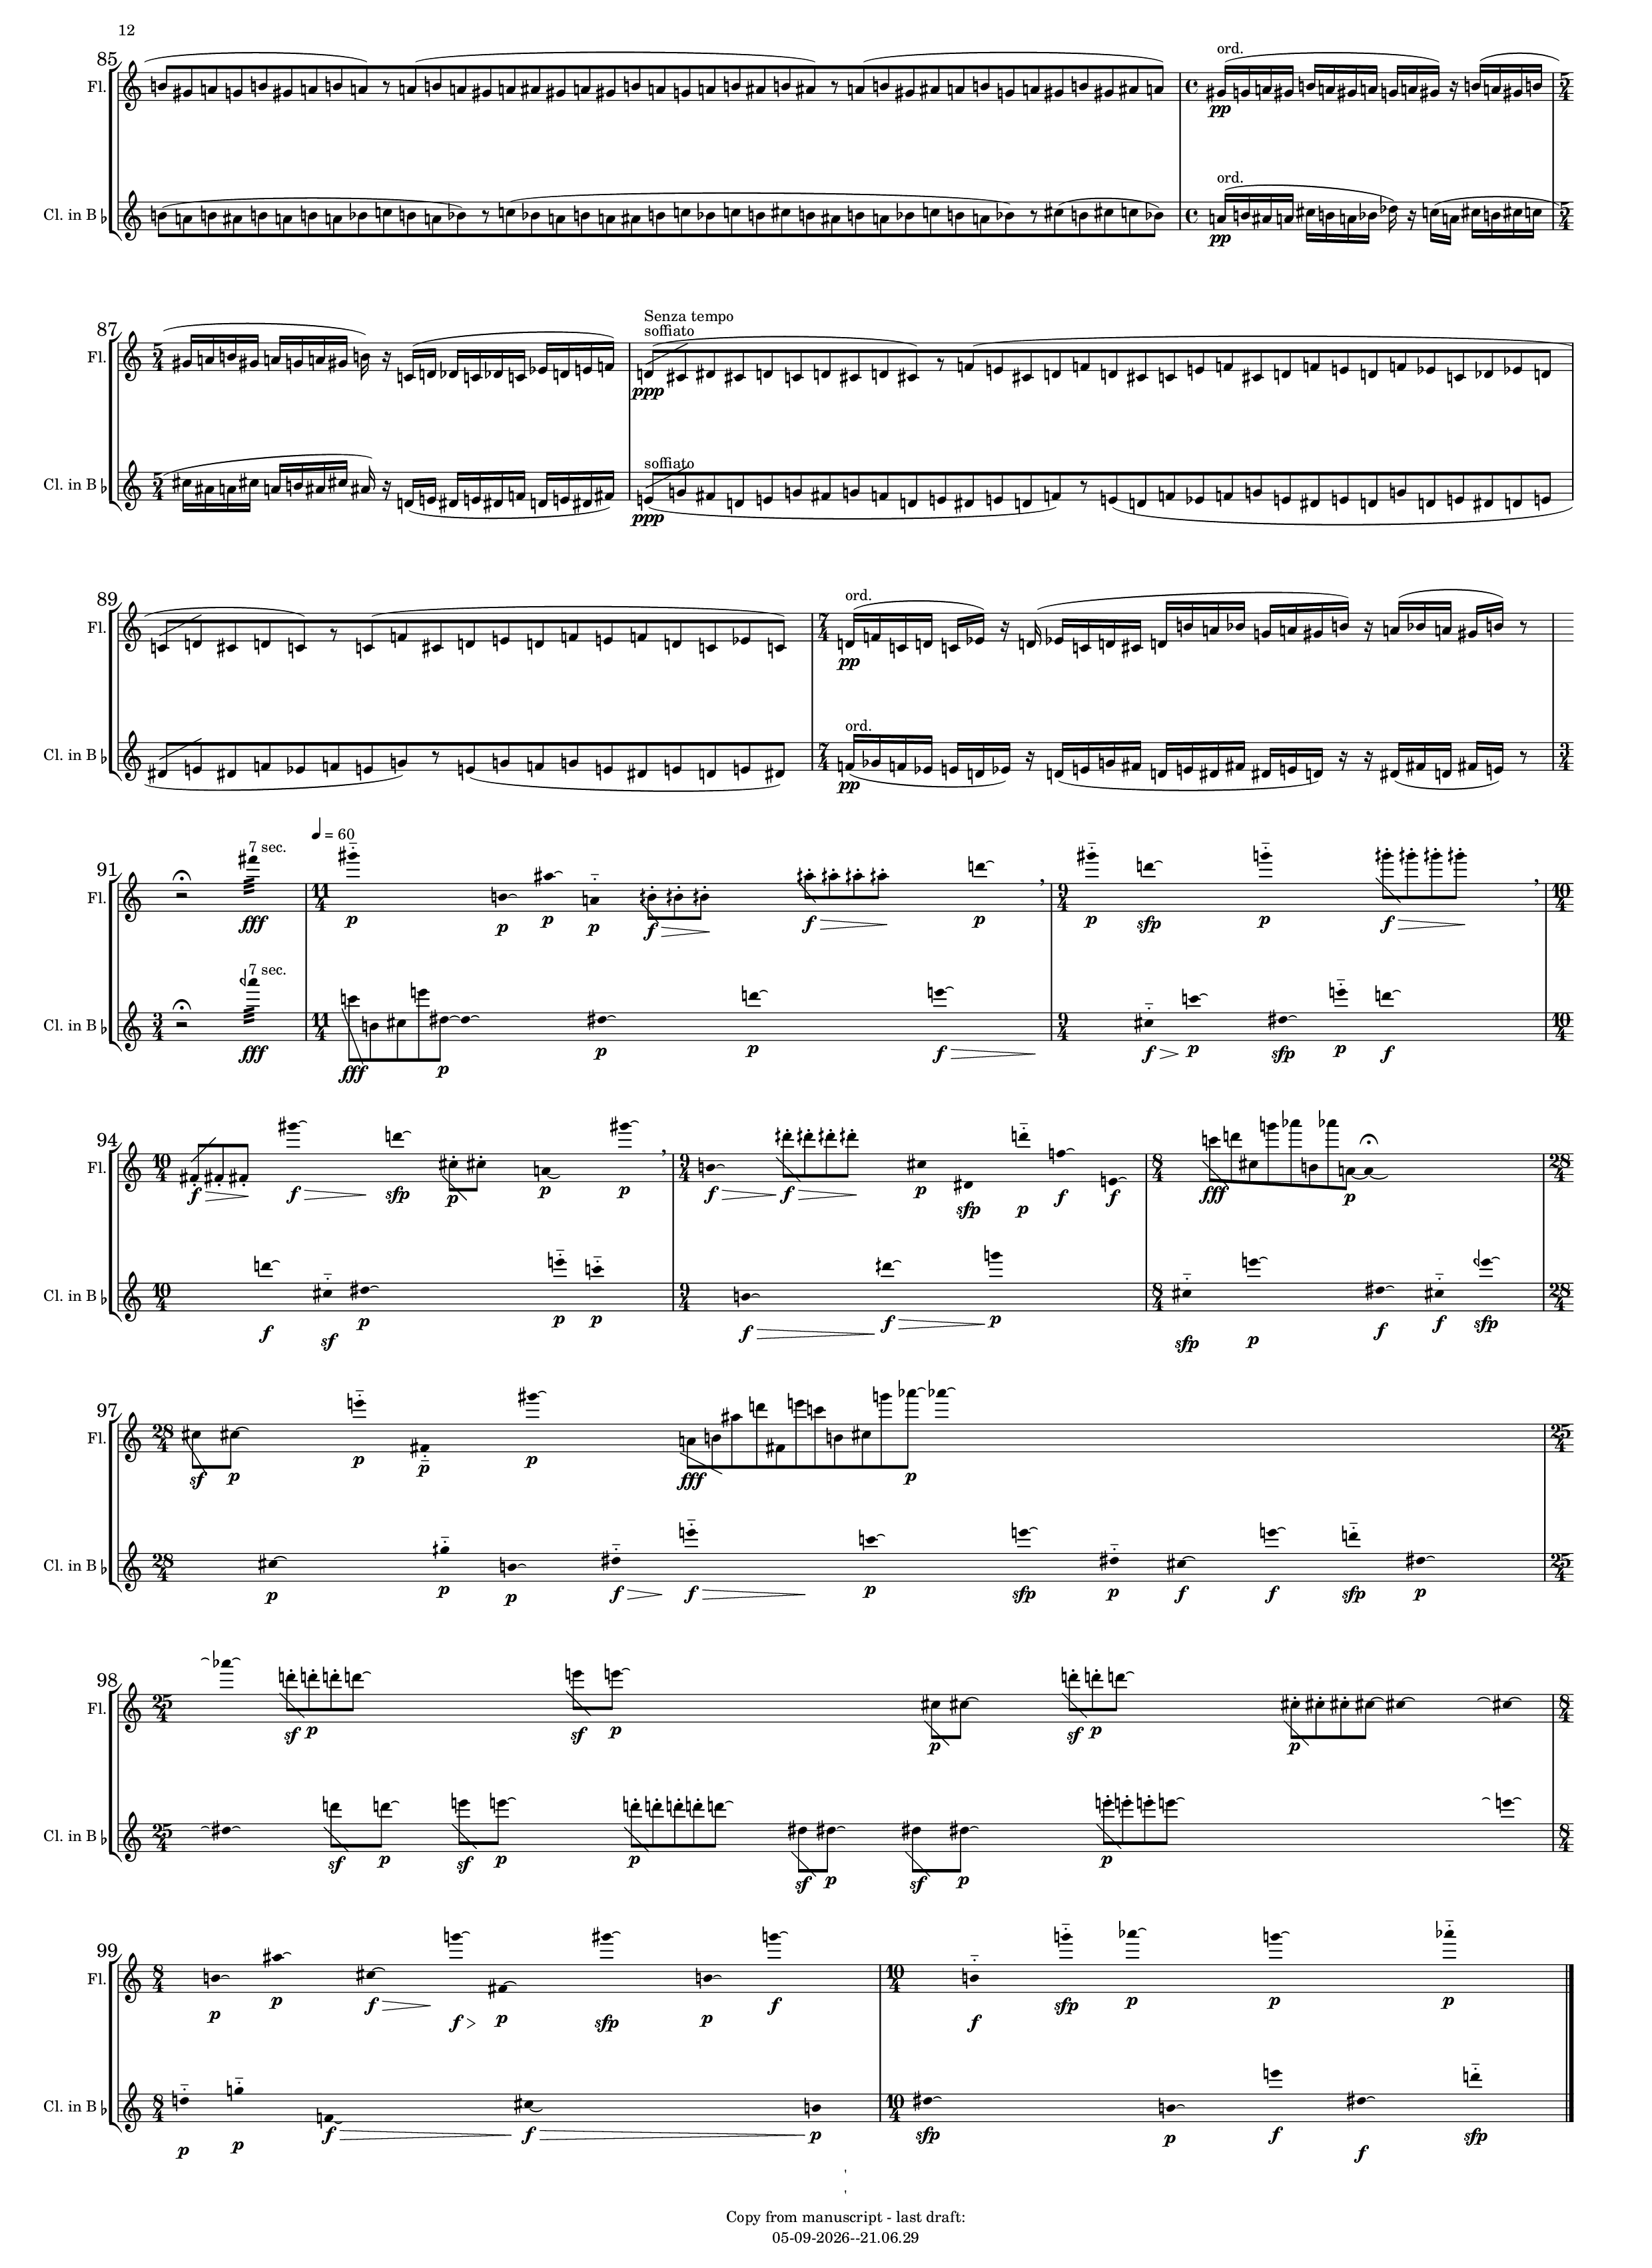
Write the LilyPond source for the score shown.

\version "2.22.0"
%%%%%%%%%%%%%%%%%%%%%%%%%%%%%%%%%%%%%%%%%%%%%%%%%%%%%%%%%%%%%%%%%%%%
%                                                                  % 
% Title: ION 2, version for Flute and Clarinet                     %
% Copyright: Luigi Negretti Lanner, contacts.lnlanner@gmail.com    % 
%                                                                  % 
%%%%%%%%%%%%%%%%%%%%%%%%%%%%%%%%%%%%%%%%%%%%%%%%%%%%%%%%%%%%%%%%%%%%
%
% Custom dynamic ffsempre
ffsempre = #(make-dynamic-script 
         (markup #:concat (#:dynamic "ff" 
                           #:hspace 0.0 
                           #:normal-text #:italic ", sempre")))
%
% Formating date string
date = #(strftime "%d-%m-%Y--%H.%M.%S" (localtime (current-time)))
%
% Set page size
#(set-default-paper-size "a2")
%
% Customized slash lines for various type of groups and single notes
%
slash = { 
  #(remove-grace-property 'Voice 'Stem 'direction) 
  \once \override Stem #'stencil = 
  #(lambda (grob) 
    (let* ((x-parent (ly:grob-parent grob X)) 
           (is-rest? (ly:grob? (ly:grob-object x-parent 'rest)))) 
     (if is-rest? 
      empty-stencil 
      (let* ((dir (ly:grob-property grob 'direction)) 
             (stem (ly:stem::print grob)) 
             (stem-y (ly:grob-extent grob grob Y)) 
             (stem-length (- (cdr stem-y) (car stem-y)))
             (corr (if (= dir 1) (car stem-y) (cdr stem-y))))
       (ly:stencil-add 
        stem 
        (grob-interpret-markup grob 
         (markup #:translate (cons -1 (+ corr (* dir (1- (/ stem-length 1.5))))) 
          #:draw-line (cons 6 (* dir 3)))))))))
} 
%%%%%%%%%%%%%%%%%%%%%%%%%%%%%%%%%%%%%%%%%%%%%%%%%
slashtwo = { 
  #(remove-grace-property 'Voice 'Stem 'direction) 
  \once \override Stem #'stencil = 
  #(lambda (grob) 
    (let* ((x-parent (ly:grob-parent grob X)) 
           (is-rest? (ly:grob? (ly:grob-object x-parent 'rest)))) 
     (if is-rest? 
      empty-stencil 
      (let* ((dir (ly:grob-property grob 'direction)) 
             (stem (ly:stem::print grob)) 
             (stem-y (ly:grob-extent grob grob Y)) 
             (stem-length (- (cdr stem-y) (car stem-y)))
             (corr (if (= dir 1) (car stem-y) (cdr stem-y))))
       (ly:stencil-add 
        stem 
        (grob-interpret-markup grob 
         (markup #:translate (cons -1 (+ corr (* dir (1- (/ stem-length 2))))) 
          #:draw-line (cons 2 (* dir 2)))))))))
} 
%%%%%%%%%%%%%%%%%%%%%%%%%%%%%%%%%%%%%%%%%%%%%%%%%
slashtwob = { 
  #(remove-grace-property 'Voice 'Stem 'direction) 
  \once \override Stem #'stencil = 
  #(lambda (grob) 
    (let* ((x-parent (ly:grob-parent grob X)) 
           (is-rest? (ly:grob? (ly:grob-object x-parent 'rest)))) 
     (if is-rest? 
      empty-stencil 
      (let* ((dir (ly:grob-property grob 'direction)) 
             (stem (ly:stem::print grob)) 
             (stem-y (ly:grob-extent grob grob Y)) 
             (stem-length (- (cdr stem-y) (car stem-y)))
             (corr (if (= dir 1) (car stem-y) (cdr stem-y))))
       (ly:stencil-add 
        stem 
        (grob-interpret-markup grob 
         (markup #:translate (cons -1 (+ corr (* dir (1- (/ stem-length 2))))) 
          #:draw-line (cons 2.5 (* dir 3)))))))))
} 
%%%%%%%%%%%%%%%%%%%%%%%%%%%%%%%%%%%%%%%%%%%%%%%%%
slashb = { 
  #(remove-grace-property 'Voice 'Stem 'direction) 
  \once \override Stem #'stencil = 
  #(lambda (grob) 
    (let* ((x-parent (ly:grob-parent grob X)) 
           (is-rest? (ly:grob? (ly:grob-object x-parent 'rest)))) 
     (if is-rest? 
      empty-stencil 
      (let* ((dir (ly:grob-property grob 'direction)) 
             (stem (ly:stem::print grob)) 
             (stem-y (ly:grob-extent grob grob Y)) 
             (stem-length (- (cdr stem-y) (car stem-y)))
             (corr (if (= dir 1) (car stem-y) (cdr stem-y))))
       (ly:stencil-add 
        stem 
        (grob-interpret-markup grob 
         (markup #:translate (cons -1 (+ corr (* dir (1- (/ stem-length 1.5))))) 
          #:draw-line (cons 6 (* dir 3)))))))))
} 
%%%%%%%%%%%%%%%%%%%%%%%%%%%%%%%%%%%%%%%%%%%%%%%%%
slashbb = { 
  #(remove-grace-property 'Voice 'Stem 'direction) 
  \once \override Stem #'stencil = 
  #(lambda (grob) 
    (let* ((x-parent (ly:grob-parent grob X)) 
           (is-rest? (ly:grob? (ly:grob-object x-parent 'rest)))) 
     (if is-rest? 
      empty-stencil 
      (let* ((dir (ly:grob-property grob 'direction)) 
             (stem (ly:stem::print grob)) 
             (stem-y (ly:grob-extent grob grob Y)) 
             (stem-length (- (cdr stem-y) (car stem-y)))
             (corr (if (= dir 1) (car stem-y) (cdr stem-y))))
       (ly:stencil-add 
        stem 
        (grob-interpret-markup grob 
         (markup #:translate (cons -1 (+ corr (* dir (1- (/ stem-length 1.5))))) 
          #:draw-line (cons 3.5 (* dir 3.5)))))))))
} 
%%%%%%%%%%%%%%%%%%%%%%%%%%%%%%%%%%%%%%%%%%%%%%%%%
slashc = { 
  #(remove-grace-property 'Voice 'Stem 'direction) 
  \once \override Stem #'stencil = 
  #(lambda (grob) 
    (let* ((x-parent (ly:grob-parent grob X)) 
           (is-rest? (ly:grob? (ly:grob-object x-parent 'rest)))) 
     (if is-rest? 
      empty-stencil 
      (let* ((dir (ly:grob-property grob 'direction)) 
             (stem (ly:stem::print grob)) 
             (stem-y (ly:grob-extent grob grob Y)) 
             (stem-length (- (cdr stem-y) (car stem-y)))
             (corr (if (= dir 1) (car stem-y) (cdr stem-y))))
       (ly:stencil-add 
        stem 
        (grob-interpret-markup grob 
         (markup #:translate (cons -1 (+ corr (* dir (1- (/ stem-length 3))))) 
          #:draw-line (cons 3 (* dir 6)))))))))
} 
%%%%%%%%%%%%%%%%%%%%%%%%%%%%%%%%%%%%%%%%%%%%%%%%%
slashd = { 
  #(remove-grace-property 'Voice 'Stem 'direction) 
  \once \override Stem #'stencil = 
  #(lambda (grob) 
    (let* ((x-parent (ly:grob-parent grob X)) 
           (is-rest? (ly:grob? (ly:grob-object x-parent 'rest)))) 
     (if is-rest? 
      empty-stencil 
      (let* ((dir (ly:grob-property grob 'direction)) 
             (stem (ly:stem::print grob)) 
             (stem-y (ly:grob-extent grob grob Y)) 
             (stem-length (- (cdr stem-y) (car stem-y)))
             (corr (if (= dir 1) (car stem-y) (cdr stem-y))))
       (ly:stencil-add 
        stem 
        (grob-interpret-markup grob 
         (markup #:translate (cons -1 (+ corr (* dir (1- (/ stem-length 4))))) 
          #:draw-line (cons 3 (* dir 8)))))))))
} 
%%%%%%%%%%%%%%%%%%%%%%%%%%%%%%%%%%%%%%%%%%%%%%%%%
slashe = { 
  #(remove-grace-property 'Voice 'Stem 'direction) 
  \once \override Stem #'stencil = 
  #(lambda (grob) 
    (let* ((x-parent (ly:grob-parent grob X)) 
           (is-rest? (ly:grob? (ly:grob-object x-parent 'rest)))) 
     (if is-rest? 
      empty-stencil 
      (let* ((dir (ly:grob-property grob 'direction)) 
             (stem (ly:stem::print grob)) 
             (stem-y (ly:grob-extent grob grob Y)) 
             (stem-length (- (cdr stem-y) (car stem-y)))
             (corr (if (= dir 1) (car stem-y) (cdr stem-y))))
       (ly:stencil-add 
        stem 
        (grob-interpret-markup grob 
         (markup #:translate (cons -1 (+ corr (* dir (1- (/ stem-length 3))))) 
          #:draw-line (cons 3 (* dir 5)))))))))
} 
%%%%%%%%%%%%%%%%%%%%%%%%%%%%%%%%%%%%%%%%%%%%%%%%%
slashshort = { 
  #(remove-grace-property 'Voice 'Stem 'direction) 
  \once \override Stem #'stencil = 
  #(lambda (grob) 
    (let* ((x-parent (ly:grob-parent grob X)) 
           (is-rest? (ly:grob? (ly:grob-object x-parent 'rest)))) 
     (if is-rest? 
      empty-stencil 
      (let* ((dir (ly:grob-property grob 'direction)) 
             (stem (ly:stem::print grob)) 
             (stem-y (ly:grob-extent grob grob Y)) 
             (stem-length (- (cdr stem-y) (car stem-y)))
             (corr (if (= dir 1) (car stem-y) (cdr stem-y))))
       (ly:stencil-add 
        stem 
        (grob-interpret-markup grob 
         (markup #:translate (cons -1 (+ corr (* dir (1- (/ stem-length 1.5))))) 
          #:draw-line (cons 4 (* dir 3)))))))))
} 
%%%%%%%%%%%%%%%%%%%%%%%%%%%%%%%%%%%%%%%%%%%%%%%%%
longslash = { 
  #(remove-grace-property 'Voice 'Stem 'direction) 
  \once \override Stem #'stencil = 
  #(lambda (grob) 
    (let* ((x-parent (ly:grob-parent grob X)) 
           (is-rest? (ly:grob? (ly:grob-object x-parent 'rest)))) 
     (if is-rest? 
      empty-stencil 
      (let* ((dir (ly:grob-property grob 'direction)) 
             (stem (ly:stem::print grob)) 
             (stem-y (ly:grob-extent grob grob Y)) 
             (stem-length (- (cdr stem-y) (car stem-y)))
             (corr (if (= dir 1) (car stem-y) (cdr stem-y))))
       (ly:stencil-add 
        stem 
        (grob-interpret-markup grob 
         (markup #:translate 
          (cons -1 
           (+ corr 
            (* dir (1- (/ stem-length 1.85)))
            -0.75)) 
          #:override '(thickness . 2)
          #:draw-line (cons 18 (* dir 2.25)))))))))
}
%%%%%%%%%%%%%%%%%%%%%%%%%%%%%%%%%%%%%%%%%%%%%%%%%
slashrev = { 
  #(remove-grace-property 'Voice 'Stem 'direction) 
  \once \override Stem #'stencil = 
  #(lambda (grob) 
    (let* ((x-parent (ly:grob-parent grob X)) 
           (is-rest? (ly:grob? (ly:grob-object x-parent 'rest)))) 
     (if is-rest? 
      empty-stencil 
      (let* ((dir (ly:grob-property grob 'direction)) 
             (stem (ly:stem::print grob)) 
             (stem-y (ly:grob-extent grob grob Y)) 
             (stem-length (- (cdr stem-y) (car stem-y)))
             (corr (if (= dir 1) (car stem-y) (cdr stem-y))))
       (ly:stencil-add 
        stem 
        (grob-interpret-markup grob 
         (markup #:translate 
          (cons 2 
           (+ corr 
            (* dir (1- (/ stem-length 1.85)))
            -2.75)) 
          #:draw-line (cons 18 (* dir -3)))))))))
} 
%%%%%%%%%%%%%%%%%%%%%%%%%%%%%%%%%%%%%%%%%%%%%%%%%
slashrevc = { 
  #(remove-grace-property 'Voice 'Stem 'direction) 
  \once \override Stem #'stencil = 
  #(lambda (grob) 
    (let* ((x-parent (ly:grob-parent grob X)) 
           (is-rest? (ly:grob? (ly:grob-object x-parent 'rest)))) 
     (if is-rest? 
      empty-stencil 
      (let* ((dir (ly:grob-property grob 'direction)) 
             (stem (ly:stem::print grob)) 
             (stem-y (ly:grob-extent grob grob Y)) 
             (stem-length (- (cdr stem-y) (car stem-y)))
             (corr (if (= dir 1) (car stem-y) (cdr stem-y)))
             ;; Define your custom slash thickness here (default is usually 1)
             (slash-thickness 2.5))
       (ly:stencil-add 
        stem 
        (grob-interpret-markup grob 
         (markup #:translate 
          (cons 2 
           (+ corr 
            (* dir (1- (/ stem-length 1.85)))
            3.25))
          ;; Apply the thickness override to the drawn line
          #:override (cons 'thickness slash-thickness)
          #:draw-line (cons 26 (* dir -3)))))))))
}
%%%%%%%%%%%%%%%%%%%%%%%%%%%%%%%%%%%%%%%%%%%%%%%%%
slashrevb = { 
  #(remove-grace-property 'Voice 'Stem 'direction) 
  \once \override Stem #'stencil = 
  #(lambda (grob) 
    (let* ((x-parent (ly:grob-parent grob X))
           (is-rest? (ly:grob? (ly:grob-object x-parent 'rest)))) 
     (if is-rest? 
      empty-stencil 
      (let* ((dir (ly:grob-property grob 'direction)) 
             (stem (ly:stem::print grob)) 
             (stem-y (ly:grob-extent grob grob Y)) 
             (stem-length (- (cdr stem-y) (car stem-y)))
             (corr (if (= dir 1) (car stem-y) (cdr stem-y))))
       (ly:stencil-add 
        stem 
        (grob-interpret-markup grob 
         (markup #:translate 
          (cons 0
           (+ corr 
            (* dir (1- (/ stem-length 2.25)))
            -3.5)) 
          #:draw-line (cons 8 (* dir -3)))))))))
} 
   glissandoSkipOn = {
      \override NoteColumn.glissando-skip = ##t
      \hide NoteHead
      \override NoteHead.no-ledgers = ##t
    }
   glissandoSkipOff = {
      \revert NoteColumn.glissando-skip
      \undo \hide NoteHead
      \revert NoteHead.no-ledgers
    }
%%%%%%%%%%%%%%%%%%%%%%%%%%%%%%%%%%%%%%%%%%%%%%%%%
\paper
{
print-all-headers = ##t
bottom-margin = 2\cm
systems-per-page = 8
left-margin = 3\cm
  system-system-spacing =
    #'((basic-distance . 18) 
       (minimum-distance . 10)
       (padding . 2)
       (stretchability . 60)) 

  oddFooterMarkup = \markup {
    \fill-line {
      \on-the-fly #print-page-number-check-first
      \fromproperty #'header:tagline
    }
  }
  evenFooterMarkup = \oddFooterMarkup
}

\layout { %%%%%%%%%%%%%%%%%%%%%%%%%%%%%%%% START LAYOUT
    \context {
        \RemoveEmptyStaffContext
    }
} %%%%%%%%%%%%%%%%%%%%%%%%%%%%%%%%%%%%%%%%%% END LAYOUT

\book {
\header {
title = \markup \center-align {"ION 2"}
subtitle = \markup {"For Flute and Clarinet"}
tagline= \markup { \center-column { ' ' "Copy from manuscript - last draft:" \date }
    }
}
%%%%%%%%%%%%%%%%%%%%%%%%%%%%%%%%%%%%%%%%%%%%%%%%%%%%%%%
\markup {
    \override #'(line-width . 65)  
    \column {
      \null
      \null
      \null
      \fontsize #4 \bold "Performance Indications"
      \null
      \fontsize #1 \italic "Clarinet notation:"
      "Clarinet part is written in french notation."
      \null
      \fontsize #1 \italic "Tempo:"
"Tuplets of slashed eights followed by rests must be played \"as fast as possible\","
"the rests that follow must be played by waiting long enough for the next value to" 
"fit into the remaining duration of the measure."
\null
"The long sequences of slashed heights \"Senza tempo\" must be also"
"performed as fast as possible, at the same \"tempo\" for both the performers."
\null
"The final part of the piece, in which the duration values are missing"
"(from measure 93 to the end), must be played respecting the position of" 
"the notes and their alignment within the measure, with a margin of variation"
"that will necessarily be random." 
"In this part of the piece, all the notes with a \"laissez vibrer\" slur must"
"be held until the next note, while all the notes without the \"laissez vibrer\" slur"
"must be played for about half a second, and must be followed by a rest" 
"calculated approximately, in relation to the space between the note just" 
"played and the following note."
\null
\fontsize #1 \italic "Glissando:"
"The \"Glissando\" with a very small melodic excursion should be performed"
"as a final inflection of the sound on the target note."
\null
\fontsize #1 \italic "Microtonal accidentals:"
\null
\concat {\semiflat \hspace #0.5 "lowers the note a quarter tone."}
\hspace #0.5
\concat {\sesquiflat \hspace #0.5 "lowers the note three quarter tone."} 
\hspace #0.5
\concat {\semisharp \hspace #0.5 "raises the note a quarter tone."}
\hspace #0.5
\concat {\sesquisharp \hspace #0.5 "raises the note three quarter tone."}
    }
  }

%%%%%%%%%%%%%%%%%%%%%%%%%%%%%%%%%%%%%%%%%%%%%%%%%%%%%%%
\markup \vspace #2  
\pageBreak
\score {
<<
%%%%%%%%%%%%%%%%%%%%%%% START GROUP %%%%%%%%%%%%%%%%%%%%%
\new StaffGroup = "GroupName"
<<
	%%%%%%%%%%%%%%%%%%%%%%% START INSTR %%%%%%%%%%%%%%%%%%%%%
	\new Staff = "staff name" \with {
    \override VerticalAxisGroup.staff-staff-spacing =
      #'((basic-distance . 18))
    }
	{
    \override Score.BarNumber.font-size = #2  
	\set Staff.instrumentName = "Fl."
	\set Staff.shortInstrumentName = "Fl."
    \override StaffGrouper.staff-staff-spacing.basic-distance = #4
    \override Glissando.breakable = ##t
    \override Glissando.after-line-breaking = ##t
    \override Score.MetronomeMark.padding = #8
    %%%%%%%%%%%%%%%%%%%%%%%%%%%%%%%%%%%%%%%%%%%%1
    \accidentalStyle dodecaphonic
    \tempo 4=60
    \time 6/4
    \once \override TupletNumber.text = #tuplet-number::calc-fraction-text
	\times 8/11 {
      cis''32-.\ff^"marcato" 
      [e'''-. d''-. e'''-. f'''-. fis'''-. g''-. 
      d''-. fis'''-. gis''-. c'''-.]
      }
    g''-.[gis''-. d''-.] r32 r8
    r16. g''32-. fis'''-. [g''-. cis''-. dis''-.]
    f'''-. [fis'''!-. gis''!-. fis'''!-. gis''!-.] r16.
    r32 cis''!-. g''-. gis''!-. g''-. dis''!-. d''-. fis'''-.
    gis''!-. g''-. gis''!-. g''-. g''-. cis''!-. cis''!-. dis''!-.
    \break
    %%%%%%%%%%%%%%%%%%%%%%%%%%%%%%%%%%%%%%%%%%%%2
    r8 d''16-. [e'''-.]
    fis'''-. [f'''32-. g''-. gis''-. d''-. d''-. gis''-.]
    g''16-. [gis''-. fis'''32-. gis''-.]
    \once \override TupletNumber.text = #tuplet-number::calc-fraction-text
    \times 8/13 {d''-. fis'''-. cis''-. dis''-. r8. g''32-. gis''-. gis''-.}
    cis''-.[ e'''-.]
    fis'''-. [gis''-. d''-. e'''-. fis''-. e'''-. g''-. gis''-.]
    d''-. [e'''-. ees''-. f'''-. g''-. gis''-. d''-. dis''-.]
    \break
    % %%%%%%%%%%%%%%%%%%%%%%%%%%%%%%%%%%%%%%%%%%%%3
    e'''32-. fis'''-. g''16-. aes''-. g''-.
    aes''16-. g''32-.-. aes''-. d''-. e''' fis'''-. g''-.
    aes''32-. g''16-. aes''-. g''32-. aes''-. g''-.
    aes''-. c''-. d''-. e''' fis'''-. c''-. cis'' d''-.
    c''-. d''-. cis''16  g''32-. aes''-. r16
    r16 f'''32-. g''-. aes''-. g''-. aes''-. c''~\p-> (
    \break
    % %%%%%%%%%%%%%%%%%%%%%%%%%%%%%%%%%%%%%%%%%%%%4
    c''16. d''8) cis''32-.\ff
    dis''-. e'''-. fis'''-. gis''-. g''-. aes''-. r16
    \once \override TupletNumber.text = #tuplet-number::calc-fraction-text
    \times 12/14 {g''32\p (aes'' g'' aes'' g'' aes'') a'-.\sf-> g''\p    
    (aes'') a'-.\ff
    g''16-. aes''-.} r8
    aes''32 aes''16-. g''32\p (aes'' g''16) aes''32~
    aes'' g''\p (aes'') a'-.\sf g''8\p (
    \break
    % %%%%%%%%%%%%%%%%%%%%%%%%%%%%%%%%%%%%%%%%%%%%5
    aes''8 g''32 aes'') r16
    dis''8 (gis''
    a'' gis''16 a'')
    dis''16-.\ff fis'''-. gis''\p (a'')
    cis''32\ff-. dis''-.  e'''-. fis'''-. cis''8\p
    r8 d''16-.\ff r16
    \break
    % %%%%%%%%%%%%%%%%%%%%%%%%%%%%%%%%%%%%%%%%%%%%6
    gis''32\p ([a'' gis''16 a'']) %~
    \once \override TupletNumber.text = #tuplet-number::calc-fraction-text
    \times 8/11 {gis''32 [(a'' gis'' a'' gis''16 a'' gis''32 a''16)]} 
    gis''16 (a''16) r16 d''32-.\ff fis'''-. gis''-. d''-. 
    fis'''-. r8..
    \once \override TupletNumber.text = #tuplet-number::calc-fraction-text
    \times 8/9 {cis'''32-.\accent\fff^"marcato" [e'''-.\accent    
    f'''-.\accent
    d'''-.\accent e'''-.\accent f'''-.\accent c'''-.\accent cis'''-.\accent
    e'''-.\accent]}
    \once \override TupletNumber.text = #tuplet-number::calc-fraction-text
    \times 8/9 {f'''-.\accent [des'''-.\accent d'''-.\accent f'''-.\accent
    fis''-.\accent g''-.\accent gis''-.\accent c'''-.\accent 
    d'''-.\accent]}
    \break
    % %%%%%%%%%%%%%%%%%%%%%%%%%%%%%%%%%%%%%%%%%%%%7
    fis''-.\ff^"ord." aes''-. g''-. aes''!-. c'''-. des'''-. bes''-. b''-.
    c'''-. d'''-. r8 g''32-. a''-. 
    b''-. c'''-. cis'''-. fis''!-. g''-. bes''-. b''-. des'''!-.
    ees'''-. f'''-. fis''! g'' fis''! gis'' b'' bes''
    des'''!-. r32 r8 cis'''!32-. g''-.
    gis''-. a''-. bes''!-. g''-. gis''!-. dis'''-. d'''-. fis''!-.
    \break
    % %%%%%%%%%%%%%%%%%%%%%%%%%%%%%%%%%%%%%%%%%%%%8
    aes''-. g''-. aes ''-. g''-. bes''-. cis'''-. d'''-. g''
    cis'''-. d'''-. dis'''-. cis'''-. dis'''-. dis'''-. d'''-. e'''
    fis''-. f'''-. g''-. gis''-. ais''-. b''-. c'''-. a''
    ais''-. b''-. d'''-. d'''-. gis''-. r16.
    r16 fis''32-. gis''-. cis'''-. dis'''-. fis''-. a''
    bes''-. b''-. c'''-. cis'''-. dis'''-. d'''-. r16
    \break
    % %%%%%%%%%%%%%%%%%%%%%%%%%%%%%%%%%%%%%%%%%%%%9
    c'''32-. cis'''-. d'''-. g''-. gis''-. b''-. gis''-. ais''
    cis'''-. e'''-. fis''-. gis''-. a''-. ais''-. b''-. d'''
    e'''-. fis''-. g''-. gis''-. b''-. c'''-. cis'''-. e'''
    bes''-. d'''-. e'''-. f'''-. fis''-. ees'''-. f'''-. fis''
    g''-. bes''-. b''-. d'''-. dis'''-. e'''-. g''-. r32
    \once \override TupletNumber.text = #tuplet-number::calc-fraction-text
    \times 8/10 {b''-.->\fff c'''-.-> cis'''-.-> g''-.-> gis''-.-> 
    ais''-.-> b''-.-> 
    cis'''-.-> g''-.-> gis''-.->}
    \break
    % %%%%%%%%%%%%%%%%%%%%%%%%%%%%%%%%%%%%%%%%%%%%10
    \once \override TupletNumber.text = #tuplet-number::calc-fraction-text
    \times 8/10 {b''-.->\fff g''-.-> cis'''-.-> d'''-.-> gis''-.-> 
    d'''-.-> fis''-.->
    e'''-.-> g''-.-> gis''-.-> }
    r16 g''32\p\accent (gis'') a'\accent (b' ) g''\accent (aes''
    g'' aes'' d'' c'' e'' fis'' d'' c''
    cis'' ) c''\accent (d'' cis'' g'' aes'' g'' aes'' )
    fis''\accent (g'' aes'' fis'' g''  c'' d'' )  ais'\accent
    (b' cis'' e'' dis'' fis''  gis'' g'' aes'' 
    \break
    % %%%%%%%%%%%%%%%%%%%%%%%%%%%%%%%%%%%%%%%%%%%%11
    g'' aes'' b') g''-> (aes'' ees'' e'' g''
    aes'' g'' gis'' a'' g'' gis'' a'' gis''
    a'') a''-.\f-> a''-.-> a''-.-> gis''\p\accent (a'' gis'' a'') 
    b'-. g''\accent (gis'' a'') ais'\accent (b') gis''\accent (a'')
    b'-. gis''\accent (a'' e'' d'' f'' dis'' gis''
    a'' gis'' a'') dis''\accent (fis'' gis'' a'' e''
    \break
    % %%%%%%%%%%%%%%%%%%%%%%%%%%%%%%%%%%%%%%%%%%%%12
    fis'' cis'' dis'' cis'' d'' e'' dis'' d'')
    c''\accent (e'' gis'' a'' gis'' a'' b' c''
    \once \override TupletNumber.text = #tuplet-number::calc-fraction-text
    \times 8/10 {gis'' a'') gis''\mf-> (a'' gis'' a'' gis'' a'' gis'' a''}  
    gis'') a''\accent\p (gis'' d'' fis'' gis'' d'' fis''
    cis'') e' (fis' f' d' f' e') cis''\accent
    (c'') e' (f' gis' fis' g' d')  cis''-.
    \break
    % %%%%%%%%%%%%%%%%%%%%%%%%%%%%%%%%%%%%%%%%%%%%13
    d'-. c''-. fis' (gis' c'' cis'' g' gis'
    b' bes' c'') d'-. cis'' (g' a' b'
    g' cis'' c'') g'(fis' ais' cis'') ais'
    (b' f' ees' g' fis' b' ais' cis'')
    gis' (fis' d' ees' cis'') g' (aes' bes'
    b' g' aes' ees' d' fis' gis' g'
    \break
    % %%%%%%%%%%%%%%%%%%%%%%%%%%%%%%%%%%%%%%%%%%%%14
    aes' bes' des'') d' (g') g'-. cis''-. d'-.
    ees'-. des''-. ees'-. ees' (d' fis' e' f'
    bes' a' c'' aes' b' a' bes') d'
    (gis' d' g' aes' ges' aes' cis'') d'
    (fis' a' b' ais' cis'') c'' (ees' d' 
    e' f' d') c'' (cis'' g' aes' bes'
    \break
    % %%%%%%%%%%%%%%%%%%%%%%%%%%%%%%%%%%%%%%%%%%%%15
    b' gis' ais' b' g' aes' g' aes')
    r32 d' (fis' e') r16 d'32->\ff-. r32
    d'32->\ff-. r32 g'\p (aes' g' aes' fis' gis'
    a' fis' g') r32 d' (ais' b') r32
    dis' (e' gis' fis' b' g' aes' g'
    aes') r16 g'32 (aes' g' gis') a'->\f-.
    \break
    % %%%%%%%%%%%%%%%%%%%%%%%%%%%%%%%%%%%%%%%%%%%%16
    a'32-.->\f a'-.-> gis'\p (a' gis' a') r32 gis'
    (a' b' gis' a') r32 gis' (a' d')
    r16 gis'32 (a' gis' a') r32 fis'-.->\ff
    r16. fis'32->-.\ff r8
    d'32-.\p r16 gis'32\p (a') r16 gis'32 (
    a') r16  gis'32 (a' gis' a' gis'
    \break
    % %%%%%%%%%%%%%%%%%%%%%%%%%%%%%%%%%%%%%%%%%%%%17
    a' gis' a' gis' a' gis' a' gis')
    d'-.\p r32 gis'-. d'-. r8
    \tempo 4=54
    r2
    cis''32-.\f [e'-. f''-. d'-.] e''-. [f''-. c'''-. des'']
    e'-. [f''-.  des''-. d'-.] fis'-. [g''-. aes'-. c'''-.] 
    \break
    % %%%%%%%%%%%%%%%%%%%%%%%%%%%%%%%%%%%%%%%%%%%%18
    r32 d'-. [fis'-. gis'-.] g''-. [gis'-. ais''-. b'-.]  
    c'''-. r d'-. cis''-. g''-. r
    %Dall'ultimo sedicesimo del secondo quarto
    \once \override TupletNumber.text = #tuplet-number::calc-fraction-text
    \times 5/7 {a'16->\fff^\markup{\italic "marcatissimo"} b'-> bes''-> 
    c'''-> cis''->
    fis'-> g''-> }
    %al terzo quarto completo
    \once \override TupletNumber.text = #tuplet-number::calc-fraction-text
    \times 4/5 {bes''16-> b'-> cis''-> dis''-> f''-> }
    \once \override TupletNumber.text = #tuplet-number::calc-fraction-text
    \times 4/6 {fis'16 g''-> bes''-> b'-> fis'-> gis'-> }
    d'32-.\f^"ord." dis''-. cis''-. g''-. aes'-. g''-. bes''-. b'-. 
    \break
    % %%%%%%%%%%%%%%%%%%%%%%%%%%%%%%%%%%%%%%%%%%%%19
    dis''-. d'-. fis'-. gis'-. g''-. aes'-. bes''-. c'''-. 
    g''-. g''-. cis''-. d'-. ees''-. d''-. ees''-. es''-. 
    d'-. e'-. fis'-. r32
    %Dal II ottavo del III quarto al IV quarto
    \once \override TupletNumber.text = #tuplet-number::calc-fraction-text
    \times 6/7 {
    g''16->\fff^\markup{\italic "marcatissimo"} [aes'-> bes''-> b'-> a'->   
    bes''-> b'->] 
    }
    \once \override TupletNumber.text = #tuplet-number::calc-fraction-text
    \times 4/5 {d''-> [gis'-> g''-> gis'-> fis'->] } 
    \once \override TupletNumber.text = #tuplet-number::calc-fraction-text
    \times 4/5 {gis'-> [cis''-> d'-> a'-> gis'->] }
    \break
    % %%%%%%%%%%%%%%%%%%%%%%%%%%%%%%%%%%%%%%%%%%%%20
    b'32\f^"ord." c'''-. cis''-. dis''-. d'-. e'-. f''-. c'''-. 
    cis''-. d'-. r g''-. aes'-. bes''-. b'-. gis'-. 
    cis''-. e'-. gis'-. fis'-. a'-. bes''-. b'-. d'-. 
    e'-. fis'-. b'-. r c'''-. cis''-. e'-. r
    g''-. gis'-. ais''-. r d'-. fis'-. e' dis''-. 
    f''-. g''-. gis'-. r r8
    \break
    % %%%%%%%%%%%%%%%%%%%%%%%%%%%%%%%%%%%%%%%%%%%%21
    \once \override TupletNumber.text = #tuplet-number::calc-fraction-text
    \times 8/9 
    {bes''16\fff->^\markup{\italic "marcatissimo"} 
     [d'-> e'-> ees''-> g''-> bes''-> b'-> c'''-> 
    aes'-> ]}
    \once \override TupletNumber.text = #tuplet-number::calc-fraction-text
    \times 8/9 
    {
      g''-> [c'''-> g''-> gis'-> b'-> cis''-> d'-> aes'-> g''->]
    }
    \once \override TupletNumber.text = #tuplet-number::calc-fraction-text
    \times 8/9 {a'-> [gis'-> d'-> e'-> fis'-> b'-> cis''-> g''-> gis'-> ]}
    \break
    % %%%%%%%%%%%%%%%%%%%%%%%%%%%%%%%%%%%%%%%%%%%%22
    bes''32-.\f^"ord." b'-. g''-. gis'-. g''-. gis'-. a'-. bes''-. 
    b'-. d'-. e'-. fis'-. r c'''-. cis''-. d'-. 
    r c'''-. r d'-. cis''-. b'-. c'''-. r
    d '-. g''-. aes'-. des''-. d'-. f''-. g''-. aes'-. 
    c'''-. r d'-. fis'-. gis'-. a'-. fis'-. g''-. 
    \once \override TupletNumber.text = #tuplet-number::calc-fraction-text
    \times 4/5 {c'''16\fff->^"marcatissimo" d'-> b'-> cis''-> g''-> }
    \break
    % %%%%%%%%%%%%%%%%%%%%%%%%%%%%%%%%%%%%%%%%%%%%23
    \once \override TupletNumber.text = #tuplet-number::calc-fraction-text
    \times 8/9 {
      b'16-> [g''-> aes'-> b'-> cis''-> g''-> aes'-> c'''-> b'-> ]
    }
    \once \override TupletNumber.text = #tuplet-number::calc-fraction-text
    \times 4/6 {g''-> [aes'-> c'''-> ees''-> e'-> g''-> ]}
    \once \override TupletNumber.text = #tuplet-number::calc-fraction-text
    \times 4/7 {b'-> [c'''-> d'-> g''-> gis'-> a'-> a'-> ]}
    \once \override TupletNumber.text = #tuplet-number::calc-fraction-text
    \times 8/9 {d'-> [ees'-> f''-> g''-> gis'-> b'-> a'-> c'''-> d'-> ]}
    \break
    % %%%%%%%%%%%%%%%%%%%%%%%%%%%%%%%%%%%%%%%%%%%%24
    \once \override TupletNumber.text = #tuplet-number::calc-fraction-text
    \times 4/5 {gis'-> [a'->\< a'-> a'-> a'->\! ]}
    \once \override TupletNumber.text = #tuplet-number::calc-fraction-text
    \times 4/5 {c'''-> [b'-> d'-> gis'-> a'-> ]}
    \once \override TupletNumber.text = #tuplet-number::calc-fraction-text
    \times 4/5 {bes''-> [a'-> c'''-> ees''-> ges'-> ]}
    \once \override TupletNumber.text = #tuplet-number::calc-fraction-text
    \times 4/5 {aes'-> [b'-> cis''-> e'-> dis''-> ]}
    \once \override TupletNumber.text = #tuplet-number::calc-fraction-text
    \times 8/9 {gis'-> [b'-> a'-> c'''-> cis''-> d'-> gis'-> a'-> c''-> ]}
    \break
    % %%%%%%%%%%%%%%%%%%%%%%%%%%%%%%%%%%%%%%%%%%%%25
    \once \override TupletNumber.text = #tuplet-number::calc-fraction-text
    \times 4/5 {b'-> [ais'-> d'-> e''-> bes''-> ]}
    \once \override TupletNumber.text = #tuplet-number::calc-fraction-text
    \times 4/5 {a'-> [ees''-> f''-> fis'-> gis'-> ]}
    \once \override TupletNumber.text = #tuplet-number::calc-fraction-text
    \times 4/6 {a'-> [d'-> gis'-> fis'-> a'-> b'-> ]}
    \once \override TupletNumber.text = #tuplet-number::calc-fraction-text
    \times 4/6 {fis'-> [gis'-> dis''-> dis''-> e'-> fis'-> ]}
    \once \override TupletNumber.text = #tuplet-number::calc-fraction-text
    \times 4/5 {cis''-> [d'-> e'-> dis''-> d'-> ]}
    \once \override TupletNumber.text = #tuplet-number::calc-fraction-text
    \times 4/6 {c'''-> [fis'-> b'-> cis''-> c'''-> e'-> ]} 
    \break
    % %%%%%%%%%%%%%%%%%%%%%%%%%%%%%%%%%%%%%%%%%%%%26
    \once \override TupletNumber.text = #tuplet-number::calc-fraction-text
    \times 4/6 {ais'-> [c'''-> b'-> cis''-> dis''-> e'-> ]}
    \once \override TupletNumber.text = #tuplet-number::calc-fraction-text
    \times 4/6 {ais'-> [b'-> cis''-> c'''-> dis''-> e'-> ]}
    \once \override TupletNumber.text = #tuplet-number::calc-fraction-text
    \times 4/5 {b'-> [d'''-> dis''-> f''-> gis'-> ]}
    \once \override TupletNumber.text = #tuplet-number::calc-fraction-text
    \times 4/5 {ais'-> [e'-> ais'-> cis''-> b'-> ]}
    \once \override TupletNumber.text = #tuplet-number::calc-fraction-text
    \times 8/9 {gis'->\< [a'-> gis'-> a'->\! c'''-> cis''-> e'-> gis'-> a'-> ]}
    \break
    % %%%%%%%%%%%%%%%%%%%%%%%%%%%%%%%%%%%%%%%%%%%%27
    \times 4/5 {b'-> [bes''-> c'''-> gis'-> d'-> ]} %1
    \times 4/5 {d'-> [fis'-> gis'-> d'-> fis'-> ]} %2
    r16 \fermata %3
    \override Score.MetronomeMark.padding = #3
    \tempo 4=60 
    cis'32\p^"ord." (e' cis' d' e' d' %3
    cis' e' cis' e' cis' d' cis' d' %4 
    cis') \breathe %5
    \scaleDurations 2/8
    { 
    \times 15/26 {
       \slash d'8 [(cis' d' cis' d' cis' d' cis' d' cis') cis' 
       (d' cis' d' 
       cis' d' cis' d' cis') cis' (dis' cis' dis' cis' dis' cis')]
      } % \times
    } % \scaleDurations
    \break
    % %%%%%%%%%%%%%%%%%%%%%%%%%%%%%%%%%%%%%%%%%%%%28
    dis'32 ( [cis' dis' cis' d' ees' des' ees'])
    ees' ([des' ees' des' ees') ees' (d' ees'] 
    d' [ees']) \breathe
    \scaleDurations 2/8 {
      \times 6/10 {
      \slash bes'8-.\mf c''-. fis'-. fis'-. cis'-. dis'-. d'-. dis'-.
        cis'-. dis'-. 
      } % \times
    } % \scaleDurations
    r16 d'32\p (e' d' e' d' e' 
    d' e' d' e' d' e' d' e' 
    d' e' d' e' d' e' d' e' )\breathe
    \break
    % %%%%%%%%%%%%%%%%%%%%%%%%%%%%%%%%%%%%%%%%%%%%29
    \scaleDurations 2/8 
    {
      \times 16/23 {
        \slash gis'8-.\mf [a'-. fis'-. gis'-. c''-. d'-. gis'-. a'-. c''-.
        b'-. dis'-. e'-. d'-. f'-. e'-. c''-. d'-. cis''-. g'-. aes'-.     
        b'-. bes'-. aes' ]
      } % \times
    } % \scaleDurations
    r8 cis'32\p (e' cis' e' 
    d' e' d' e' d' e' cis' d' 
    ees' cis' d' ees' d' e' d' e'
    d' ees' d' ees' d') d' (dis' e'
    \break
    % %%%%%%%%%%%%%%%%%%%%%%%%%%%%%%%%%%%%%%%%%%%%30
    d' ees') \scaleDurations 2/8
    {
    \times 14/23 {
      \slash b'8-.\mf [ais'-. cis'-. g'-. aes'-. g'-. gis'-. b'-. d'-.
      cis''-. a'-. b'-. d'-. fis'-. e'-. gis'-. b'-. cis'-. g'-. aes'-. 
      d'-. e'-.   
      dis'-.]  
      }    
    } % \scaleDurations
    r16 d'32\p (ees' d' ees' d' ees'
    d' ees') cis'( d' e' cis' d' e')
    cis' (d' cis' d' cis' d' cis' d' 
    cis' d' cis' d' cis' d' cis' d'
    \break
    % %%%%%%%%%%%%%%%%%%%%%%%%%%%%%%%%%%%%%%%%%%%%31
    cis'\p d' cis' d' cis' d' cis' d' 
    cis' d' e' cis') cis'-> (d' cis') cis'-> (
    d') cis'-> (d' cis' d' dis' e' d'
    cis' dis') d'-> (ees' d' ees' d' ees'
    d' ees' d') e'-> (d' e' d' e')
    cis'-> ( dis' d' e' cis' e' cis' e'
    \break
    % %%%%%%%%%%%%%%%%%%%%%%%%%%%%%%%%%%%%%%%%%%%%32
    cis' e' cis' e' ) cis'-> ( e' cis' dis' 
    e'\> dis' e' dis' e' d' ) e'-> ( d'
    e' d' e' d' e' d' e' d' 
    e' d' e' d' e' d' e' d'\! ) 
    \tempo 4 = 50
    r2
    \break
    % %%%%%%%%%%%%%%%%%%%%%%%%%%%%%%%%%%%%%%%%%%%%33
    r4
    \scaleDurations 2/8
    {
    \ottava #1
    \times 10/15 {
      \slash cis'''8-.\f [e'''-. f'''-. d'''-.   e'''-. f'''-. 
      c'''-. 
      cis'''-. e'''-. f'''-. d'''-. cis'''-. g'''-. fis'''-. gis'''-.] } 
      \ottava #0
      }
    r8.
    r8. 
    \scaleDurations 2/8 
    {
    \ottava #1
    \times 8/14 {
      \slash a'''8-.\f b'''-. ais'''-. c'''-. des'''-. g'''-. fis'''-. 
      b'''-.
      ais'''-.  cis'''-. d'''-. f'''-. g'''-. fis'''-. 
      } %\times
    \ottava #0
    } % \scaleDurations
    r16
    r8
    \scaleDurations 2/16
    {
    \ottava #1
    \times 4/6 {\slash c'''8-.\f aes'''-. g'''-. bes'''-. b'''-. c'''-. }
    \ottava #0
    }
    r16
    \break
	% %%%%%%%%%%%%%%%%%%%%%%%%%%%%%%%%%%%%%%%%%%%%34
    r8. \scaleDurations 2/8
    {
    \ottava #1
    \times 6/10 {
      \slash bes'''8-.\f [g'''-. c'''-. cis'''-. g'''-. d'''-.
      d'''-. d'''-.
      cis'''-. d'''-. ]
      } % \times
    \ottava #0
    } % \scaleDurations
    r8
    r4
    r32 \scaleDurations 2/8
    {
    \ottava #1
    \times 7/12 {
      \slash g'''8-.\f[  aes'''-. ges'''-. aes'''-. d'''-.  des'''-. a'''-.
      gis'''-. b'''-. c'''-. cis'''-. d'''-. ]
      } % \times
      \ottava #0
    } %\scaleDurations
    r4
    r16. \scaleDurations 2/8
    {
    \ottava #1
    \times 2/4 {\slash gis'''8-.\f [fis'''-. cis'''-. e'''-. ]}
    \ottava #0
    }
    r16.
    \break
    % %%%%%%%%%%%%%%%%%%%%%%%%%%%%%%%%%%%%%%%%%%%%35
    r4
    r8. \scaleDurations 2/8
    {
    \ottava #1
    \times 6/9 {
      \slash f'''8-.\f [e'''-. g'''-. aes'''-. bes'''-. e'''-. f'''-. 
      g'''-.
      fis'''-. ]
      } % \times
    \ottava #0
    } % \scaleDurations
    r8
    r2
    r16 \scaleDurations 2/8
    {
    \ottava #1
    \times 5/8 {
      \slash b'''8-.\f bes'''-. g'''-. aes'''-. g'''-. aes'''-. g'''-.
      aes'''-. 
      } % \times
    \ottava #0
    } % \scaleDurations
    r32
    \break
    % %%%%%%%%%%%%%%%%%%%%%%%%%%%%%%%%%%%%%%%%%%%%36
    r4
    r8 r32 \scaleDurations 2/8
    {
    \ottava #1
    \times 13/19 {
      \slash f'''8-.\f [g'''-. aes'''-. g'''-. aes'''-. fis'''-. a'''-.
      gis'''-. a'''-. gis'''-. fis'''-. g'''-. fis'''-. g'''-. aes'''-.    
      g'''-. gis'''-.
      a'''-. gis'''-. ]
      }
    \ottava #0
    } % \scaleDurations
    r8. 
    r2
    \break
    % %%%%%%%%%%%%%%%%%%%%%%%%%%%%%%%%%%%%%%%%%%%%37
    \scaleDurations 2/8
    {
    \ottava #1
    \times  8/13 {
      \slash g'''8-.\f [aes'''-. g'''-. a'''-. gis'''-. a'''-. gis'''-.
      a'''-. gis'''-. a'''-. a'''-. a'''-. a'''-. ]}
      
      \ottava #0
    } % \scaleDurations
    r4
    r8 \scaleDurations 2/8
    {
    \ottava #1
    \times 14/23 {
      \slash e'''-.\f [gis'''-. a'''-. gis'''-. a'''-. e'''-.  a'''-. 
      a'''-. a'''-.  a'''-. a'''-. gis'''-. a'''-. gis'''-. a'''-. e'''-. 
      e'''-. e'''-. f'''-.
      fis'''-. a'''-. gis'''-. a'''-. ]
      }
    \ottava #0
    } % \scaleDurations
    r8. 
    r8.
    \scaleDurations 2/8
    {
    \times 2/5 {
      \slash e'''8-.\f [e'''-. e'''-. e'''-. e'''-. ]
      }
    } % \scaleDurations
    \break
    % %%%%%%%%%%%%%%%%%%%%%%%%%%%%%%%%%%%%%%%%%%%%38
    r2.
    r16. \scaleDurations 2/8
    {
    \ottava #1
    \times 12/19 {
      \slash gis'''8-. [a'''-. gis'''-. a'''-. a'''-. a'''-. a'''-.     
      gis'''-.
      a'''-. a'''-. a'''-. a'''-. gis'''-. gis''' fis'''-. gis'''-.     
      gis'''-. fis'''-.
      fis'''-. ]
      }
    \ottava #0
    } % \scaleDurations
    r32
    r4
    \break
    % %%%%%%%%%%%%%%%%%%%%%%%%%%%%%%%%%%%%%%%%%%%%39
    %1
    \scaleDurations 2/8
    {
    \ottava #1
    \times 6/9 {
      \slash e'''8-.\f [f'''-. e'''-. fis'''-. gis'''-. fis'''-.  g'''-.
      aes'''-. g'''-. ]
      }
      \ottava #0
    } % \scaleDurations
    r16
    %2
    r16.
    \scaleDurations 2/8
    {
    \ottava #1
    \times 4/6 {
      \slash g'''8-.\f [g'''-. g'''-. g'''-. g'''-. g'''-. ]
       }
    \ottava #0
    } % \scaleDurations
    r32
    %3
    r16
    \scaleDurations 2/8
    {
    \ottava #1
    \times 4/7 {
      \slash f'''8-.\f [f'''-. f'''-. f'''-. f'''-. f'''-. f'''-. ]
      }
    \ottava #0
    } % \scaleDurations
    r16
    %4
    r32
    \scaleDurations 2/8
    {
    \ottava #1
    \times 4/7 {
      \slash gis'''8-.\f [a'''-. gis'''-. a'''-. gis'''-. a'''-. 
      gis'''-. ]
      }
    \ottava #0
    } % \scaleDurations
    r16.
    %5
    r32
    \scaleDurations 2/8
    {
    \ottava #1
    \times 5/6 {
      \slash g'''8-.\f [aes'''-. g'''-. \slashrevb g'''-. g'''-. g'''-. ]
      }
    \ottava #0
    }
    r16
    %6
    r32
    \scaleDurations 2/16
    {
    \ottava #1
    \times 4/4 {
      \slash e'''8-.\f [fis'''-. e'''-. fis'''-. ]
      }
    \ottava #0
    }
    r32
    r16
    \scaleDurations 2/16
    {
    \ottava #1
    \times 4/4 {\slash g'''8-.\f [aes'''-. g'''-. aes'''-. ]}
    \ottava #0
    }
    \break
    % %%%%%%%%%%%%%%%%%%%%%%%%%%%%%%%%%%%%%%%%%%%%40
    %1
    r32
    \scaleDurations 2/8
    {
    \ottava #1
    \times 3/4 {\slash aes'''8-.\f [aes''' aes''' aes''' ]}
    \ottava #0
    }
    r8
    %2 -> I 32mo di %3
    \scaleDurations 2/8
    {
    \ottava #1
    \times 2/3 {\slash aes'''8-.\f  [aes''' aes''' ]}
    \ottava #0
    }
    r16
    \scaleDurations 2/8
    {
    \ottava #1
    \times 5/8 {\longslash fis'''8-.\f [gis'''-. e'''-. fis'''-. \slashrev gis'''-. 
           fis'''-. gis'''-. fis'''-. ]}
    \ottava #0
    }
    % II r2mmo di 3 -> 3
    r16. r8
    r2.
    \break
    % %%%%%%%%%%%%%%%%%%%%%%%%%%%%%%%%%%%%%%%%%%%%41
    r16 \slashedGrace cis''8\f e'''8.~\p
    e'''16 \noBeam \slashedGrace d''8\f e'''8.~
    e'''16 [c'''8] \slashedGrace cis''8\f \noBeam e'''16~\p
    e'''16 fis'''8\p  g''64-.\f [aes''-. d''-. cis''-. ]
    fis'''8\p  \stemUp \acciaccatura aes''8\f \stemNeutral c'''8\p
    \slashedGrace d''8\f
    r4
    \break
    % %%%%%%%%%%%%%%%%%%%%%%%%%%%%%%%%%%%%%%%%%%%%42
    r4

    \grace {\slashe g''8\f [cis'']} 
    r8 fis'''8\p
    
    \slashedGrace {g''8\f}

    bes''8\p [c'''\p]

    \slashedGrace {cis''8\f} 

    \afterGrace 
    bes''4\p 
    {\once \override Flag.stroke-style = #"grace" cis''8}

    r8 
    \grace {\slurUp \slashtwob g''\f [aes'']} 
    bes''8~\p \noBeam \slurNeutral

    bes''8
    \afterGrace 
    ees'''8\p
    {\once \override Flag.stroke-style = #"grace" d''8\f}
    \break
    % %%%%%%%%%%%%%%%%%%%%%%%%%%%%%%%%%%%%%%%%%%%%43
    \override TupletNumber.text = #tuplet-number::calc-fraction-text
    r16  des''64-.\f [g''-. aes''-. g''-. ] \noBeam
    bes''8~\p \noBeam
    bes'' ees'''8 \p 
    \times 4/5 {gis''64-.\f [d''-. g''-. aes''-. g''-. ]}
    bes''8\p [c'''16~]
    c'''16 
    \times 2/3 {g''32-.\f [cis''-. d''-. ]} 
    r8 
 
    \slashedGrace cis''8\f r16 
    \slashedGrace {\slashtwob ees''8-.\f [ees''-. d''-.]} e'''8\p [fis'''16~\p]


    fis'''8.
    \slashedGrace gis''8-.\f 
    r16
    \break
    % %%%%%%%%%%%%%%%%%%%%%%%%%%%%%%%%%%%%%%%%%%%%44
    bes''4\p 
    \times 4/5 
    {d''64-.\f [d''-. aes''-. g''-. aes''-. ]} \noBeam fis'''8\p
    \slashedGrace {\slashtwo gis''8-.\f [gis''-.]}
    
    r16 
    \times 2/3 {a''32-.\f cis''-. d''-. } r16
    c'''8\p

    \slashedGrace cis'' r16 \slashedGrace {\slashtwo ees''8-.\f [d''-. ]}

    e'''4\p

    r16 c''8\p 
    \times 4/5 {cis''64\f-. d''-. aes''-. g''-. aes''-.} r16
    bes''8~\p
    \break
    %%%%%%%%%%%%%%%%%%%%%%%%%%%%%%%%%%%%%%%%%%%%45
    bes''8 \slashedGrace des''8\p-. ees'''4\p \slashedGrace aes''8\p r8
    bes''2\p \slashedGrace d''8\p e'''4\p 
    fis'''4~\p
    \break
    %%%%%%%%%%%%%%%%%%%%%%%%%%%%%%%%%%%%%%%%%%%%46
    fis'''4
    \grace {\slashtwob g''8-.\p aes''-.} 
    r8 c'''\p
    
    \slashedGrace cis''8-.\p 
    r16 bes''8.~\p

    bes''4~
    
    bes''16\p \slashedGrace d''8-.\p \noBeam e'''8.~\p
    
    e'''16 r8.
    \break
    % %%%%%%%%%%%%%%%%%%%%%%%%%%%%%%%%%%%%%%%%%%%%47
    r16 g''32\f-. aes''-. r8
    r4. g''32-.\f r16.
    r4
    r32 g''32-.\f aes''-. r g''-.\f aes''-. r16
    r4
    \break
    % %%%%%%%%%%%%%%%%%%%%%%%%%%%%%%%%%%%%%%%%%%%%48
    r16 aes''32-.\f g''-. r8
    r4
    r8 aes''32-.\f r16 g''32-.\f
    aes''-. r8..
    r4
    r8 r32 gis''-.\sff r16
    \break
    % %%%%%%%%%%%%%%%%%%%%%%%%%%%%%%%%%%%%%%%%%%%%49
    r2
    r16 gis''32-.\sff r32 r8
    r2.
    \break
    % %%%%%%%%%%%%%%%%%%%%%%%%%%%%%%%%%%%%%%%%%%%%50
    r16. gis''32-.\sff r8
    r2
    r8 gis''32-.\sff r16.
    r2
    \break
    %%%%%%%%%%%%%%%%%%%%%%%%%%%%%%%%%%%%%%%%%%%%51
    r32 cis''-.\p d''-. d''-. e'''-.->\f e'''-.-> d''-.\p e'''-.->\f
    e'''-.-> r bes''-.\f c'''-.-> cis''-.\p e'''-.->\f e'''-.-> cis''\p
    d''-. fis'''-.->\f fis'''-.-> fis'''-.-> c'''-.-> c'''-.-> 
    d''-.\p fis'''-.->\f
    fis'''-.-> fis'''-.-> fis'''-.-> r16 c'''32-.->\f d''-.\p r
    fis'''-.->\f fis'''-.-> cis''-.\p cis''-. r16 bes''32-.->\f c'''-.->
    cis''-.\p d''-. d''-. f'''-.->\f f'''-.-> f'''-.-> bes''-.-> r32
    \break
    %%%%%%%%%%%%%%%%%%%%%%%%%%%%%%%%%%%%%%%%%%%%52
    \set Staff.extraNatural = ##f
    cis''32-.\p r16 d''32-.\p d''-. r32 fis'''\f-. fis'''-.
    ais''-. r32 cis''\p-. d''-. fis'''\f-. r32 aes''16\glissando\ff
    \once \omit Accidental
    \glissandoSkipOn    
    g''16. \glissandoSkipOff 
    \slashedGrace {gih''8} r32 d''-.\p r cis''-.\p r
    e'''\f-.-> g''16\ff (aes'') bes''32-.->\f r16
    r16 geseh''8.\glissando \ff
    \once \omit Accidental 
    \glissandoSkipOn g''4 
    \break
    %%%%%%%%%%%%%%%%%%%%%%%%%%%%%%%%%%%%%%%%%%%%53    
    %1
    \accidentalStyle default
    g''16 \glissandoSkipOff 
    \accidentalStyle dodecaphonic
    \slashedGrace {\once \stemUp aeseh''8}  d''32-.\p d''-. d''-. d''-. 
    fis'''-.->\f fis'''-.->
    %2
    ais''32-.-> r cis''-.\p g''-. aes''-. bes''-.->\f c'''-.-> g''-.\p
    %3
    r32 bes''-.->\f des''-.\p  r g''8\glissando \ff \glissandoSkipOn 
    \once \omit Accidental 
    %4
    f''16 \glissandoSkipOff 
    \slashedGrace fisih''8 c'''32-.->\f cis''-.\p d''-. d''-. r c'''-.->\f
    %5
    cis''\p  r32 d''8\glissando\ff \slashedGrace {\once \stemUp eeseh''8} r16
    %6
    r8 \afterGrace gis''8\glissando\ff 
    {\once \override Flag.stroke-style = #"grace" \once \stemUp gih''8}
    \break
    %%%%%%%%%%%%%%%%%%%%%%%%%%%%%%%%%%%%%%%%%%%%54
    %1
    r16 cis''32-.\ff d''-. r8
    %2
    d''4\ff\glissando \glissandoSkipOn
    \accidentalStyle default
    %3
    d''8. \glissandoSkipOff \slashedGrace {eeseh''8->-.\sf} r16
    %4
    \accidentalStyle dodecaphonic
    r8 d''8\ff\glissando \glissandoSkipOn
    \accidentalStyle default
    %5
    d''4 \glissandoSkipOff 
    \slashedGrace {cih''8-.\sf}
    %6
    \afterGrace gis''4\ff \glissando 
    {\once \override Flag.stroke-style = #"grace" aeh''8-.\sf}
    \break
    %%%%%%%%%%%%%%%%%%%%%%%%%%%%%%%%%%%%%%%%%%%%55
    \accidentalStyle dodecaphonic
    %1
    r16. cis''32-.\p d''-. d''-. fis'''\f-.-> gis''-.\p
    %2
    r32 cis''-.\p d''-. gis''-. r32 c'''-.->\f cis''-.\p r
    %3
    r c'''-.->\f e'''-.-> d''-.\p r c'''->-.\f cis''-.\p d''-.
    %4
    g''32-. gis''8..\ff \glissando \glissandoSkipOn
    %5
    \accidentalStyle default
    gis''16 \glissandoSkipOff \slashedGrace aeh''8
    \accidentalStyle dodecaphonic
    bes''32->-.\f r32 cis''32-.\p e'''32->-.\f r32 d''32-.\p
    %6
    cis''-. fis'''-.->\f gis''-.\p r32 ais''-.\f r32 d''-.\p e'''->-.\f
    \break
    %%%%%%%%%%%%%%%%%%%%%%%%%%%%%%%%%%%%%%%%%%%%56
    %1
    fis'''32\f-.-> b'\p-. cis''-. c''-. c''-. c''-. c''-. r    
    %2
    g'''8\ff\glissando \slashedGrace {\once \stemUp fisih'''8^\accent ^\staccato\sf} 
    r32 bes''-.->\f bes''-.-> bes''-.-> 
    %3
    bes''-.-> d''\p-. d''-. r16 fis'''32\f-.-> fis'''-.-> fis'''-.->
    %4
    a''32-.-> bes''-.-> b'\p-. b'-. b'-. r16 g'''32\ff \glissando \glissandoSkipOn 
    %5
    \accidentalStyle default
    g'''8 g'''32 \glissandoSkipOff 
    \accidentalStyle dodecaphonic
    \slashedGrace 
    {\once \stemUp aeseh'''8^\accent^\staccato\sf} r32 bes''\f-.-> bes''-.-> 
    %6
    bes''-.-> bes''-.-> d''\p-. r16. gisih'''16\ff->-.
    \break
    %%%%%%%%%%%%%%%%%%%%%%%%%%%%%%%%%%%%%%%%%%%%57
    %1
    gih'''16->\ff gih'''-> bes''-> b'32-.\p c''-.
    %2
    \times 4/7 { cis''16-. cis''-. cis''-. cis''-. cis''-. cis''-. cis''-. } 
    %3
    gih'''16->\ff gih'''-> gih'''-> gih'''-> 
    %4
    gih'''-> gih'''-> cis''32\p-. d''-. d''-. d''-.
    %5
    d''-. d''-. gis'''16\ff-> cis''32\p-. cis''-. cis''-. cis''-.
    %6
    cis''-. b'-. b'-. b'-. d''-. d''-. r16 
    %%%%%%%%%%%%%%%%%%%%%%%%%%%%%%%%%%%%%%%%%%%%58
    %1
    fis'''16\ff-> fis'''-> r16 aih''->\ff
    %2,3,4
    aih''-> aih''-> \repeat tremolo 2 {b'32\p (cis'')} 
    \once \override Beam.gap-count = #3
    \repeat tremolo 8 {b'32 (cis'')} 
    %5
    gih'''16\ff-> r a''-> aih''->
    %6
    b'4:32\p 
    %%%%%%%%%%%%%%%%%%%%%%%%%%%%%%%%%%%%%%%%%%%%59
    %1,2
    b'2:32 \p
    %3
    b'8:32 \noBeam fis'''16\ff-> gis'''->
    %4
    aih''16-> aih''16-> aih''16-> aih''16-> 
    %5,6
    \repeat tremolo 6{d''32\p (b')} g'''16\ff-> [fis'''->]
    %%%%%%%%%%%%%%%%%%%%%%%%%%%%%%%%%%%%%%%%%%%%60
    %1
    r16 a''\ff-> aih''-> aih''->
    %2,3
    aih''16-> \repeat tremolo 6 {cis''32\p (d'')} r16
    %4
    r16 \repeat tremolo 3{c''32\p (d'')} 
    %5,6
    \once \override Beam.gap-count = #3
    \repeat tremolo 8{c''32 (d'')}   
    %%%%%%%%%%%%%%%%%%%%%%%%%%%%%%%%%%%%%%%%%%%%61
    %1
    \repeat tremolo 1{c''32 (d'')} a'8.:32\p
    %2
    a'4:32
    %3,4
    a'16:32 \repeat tremolo 3{cis''32\p (d'')}
    \repeat tremolo 1{cis''32 (d'')} r16 fis'8:32\p
    %5
    \noBeam fis'8.:32 \repeat tremolo 1{c''32\p (b')}
    %6
    \repeat tremolo 4{c''32 (b')} 
    %%%%%%%%%%%%%%%%%%%%%%%%%%%%%%%%%%%%%%%%%%%%62
    %1
    \repeat tremolo 4{c''32 (b')}
    %2
    r16 \repeat tremolo 3{cis''32\p (d'')}
    %3
    \repeat tremolo 1{cis''32 (d'')} r16 g''16->\ff\glissando 
    \slashedGrace {\once \stemUp fisih''8} r16
    %4
    a'8.:32\p \repeat tremolo 1{c''32\p (d'')}
    %5
    \repeat tremolo 4{c''32 (d'')}
    %6
    \repeat tremolo 1{c''32 (d'')} <<fis'8:32\p\< {s16 s16\!}>> r16
    %%%%%%%%%%%%%%%%%%%%%%%%%%%%%%%%%%%%%%%%%%%%63
    %1
    <<fis'8:32\p\< {s16 s16\!}>> r16 g''16\glissando \ff \glissandoSkipOn
    %2
    \accidentalStyle default
    g''16 \glissandoSkipOff 
    \accidentalStyle dodecaphonic
    \slashedGrace {\once \stemUp aeseh''8}  a'16-.\sff
    \noBeam bes''8\ff \glissando \glissandoSkipOn
    %3
    \accidentalStyle default
    bes''8 \glissandoSkipOff 
    \accidentalStyle dodecaphonic
    \slashedGrace aih''8\sf->-.
    \repeat tremolo 2{c''32\p (d'')}
    %4
    \repeat tremolo 4{c''32 (d'')}
    %5
    \repeat tremolo 2{c''32 (d'')}
    \repeat tremolo 1{c''32 (d'')} bes''16-.\sff
    %6
    \repeat tremolo 4{b'32\p (cis'')}
    %%%%%%%%%%%%%%%%%%%%%%%%%%%%%%%%%%%%%%%%%%%%64
    %1
    \repeat tremolo 2{b'32 (cis'')} fis'16->-.\sff g''\glissando \ff \glissandoSkipOn
    %2
    \accidentalStyle default
    g''8. \glissandoSkipOff
    \accidentalStyle dodecaphonic 
    \slashedGrace aeseh''8->-.\sf \noBeam b'16:32\p
    %3
    b'4:32
    %4
    b'8.:32 g''16-.\sff \noBeam
    %5,6
    <<b'8:32\p\< {s32 s32 s32 s32\!}>>
    cis''4.:32\p \noBeam
    \break
    %%%%%%%%%%%%%%%%%%%%%%%%%%%%%%%%%%%%%%%%%%%%65
    %1
    g''16->-.\sff r16 b'8:32\p
    %2
    b'4:32
    %3
    b'8:32 \slashedGrace g''8->-.\p c''8:32\<
    %4
    c''16:32\! r16 r16 \slashedGrace g''8->-.\p a'16:32
    %5
    a'16:32 \repeat tremolo 4{b'32..\p (d'')}
    \break
    %%%%%%%%%%%%%%%%%%%%%%%%%%%%%%%%%%%%%%%%%%%%66
    %1
    r16 <<a'8:32\p\< {s32 s32 s32 s32\!}>> \repeat tremolo 1{b'32\p (d'')}
    %2,3
    \repeat tremolo 8{b'32 (d'')}
    %4
    \repeat tremolo 1{b'32 (d'')} \repeat tremolo 2{gis'32.\p (b')}
    %5
    \repeat tremolo 2{gis'32 (b')} \repeat tremolo 2{a'32\p (b')}
    %6
    \repeat tremolo 1{a'32 (b')} \repeat tremolo 2{d''32.\p (b')}
    %%%%%%%%%%%%%%%%%%%%%%%%%%%%%%%%%%%%%%%%%%%%67
    %1
    \repeat tremolo 4{c''32\p (b')}
    %2
    \repeat tremolo 1{c''32 (b')} \repeat tremolo 2{a'32.\p (c'')}
    %3
    \repeat tremolo 2{a'32. (c'')} \repeat tremolo 1{cis''32\p (e'')}
    %4
    \repeat tremolo 4{cis''32 (e'')}
    %5
    \repeat tremolo 1{cis'' (e'')} \repeat tremolo 2{a'32.\p (cis'')}
    %6
    \repeat tremolo 2{a'32 (cis'')} \repeat tremolo 2{a'\p (gis')}
    \break
    %%%%%%%%%%%%%%%%%%%%%%%%%%%%%%%%%%%%%%%%%%%%68
    %1
    \repeat tremolo 2{a'32\p (gis')} r8
    %2
    \override Score.MetronomeMark.padding = #3
    \tempo 4=80
    r16
    \once \override DynamicText.X-offset = #-0.5
    f''8.\ffsempre \noBeam \glissando \glissandoSkipOn
    %3
    \accidentalStyle default
    f''8 \glissandoSkipOff
    \accidentalStyle dodecaphonic 
    \slashedGrace {eih''8 \noBeam \once \stemUp fih'''8\sf}
    fis' \glissando \glissandoSkipOn 
    %4
    \accidentalStyle default
    fis'8 \glissandoSkipOff
    \accidentalStyle dodecaphonic 
    \slashedGrace {gih'64 \noBeam geh''8\sf} 
    ees''8 \noBeam \glissando \glissandoSkipOn
    %5
    \accidentalStyle default
    ees''8. \glissandoSkipOff 
    \accidentalStyle dodecaphonic
    \slashedGrace {d''8 \noBeam \once \stemUp dih'''8\sf}
    fis'16 \glissando \glissandoSkipOn
    %6
    \accidentalStyle default
    fis'8 \glissandoSkipOff 
    \accidentalStyle dodecaphonic
    \slashedGrace {eih'8 \noBeam \once \stemUp fih''8\sf}
    fes''8\glissando \glissandoSkipOn
    \break
    %%%%%%%%%%%%%%%%%%%%%%%%%%%%%%%%%%%%%%%%%%%%69
    %1
    \accidentalStyle default
    e''16 \glissandoSkipOff 
    \accidentalStyle dodecaphonic
    \slashedGrace {disih''8 \noBeam \once \stemUp eeh'''8\sf}
    ees''16-. d''-. c''\glissando \glissandoSkipOn
    \accidentalStyle default
    %2
    c''16 \glissandoSkipOff
    \accidentalStyle dodecaphonic 
    \slashedGrace {beh'8 \noBeam bih''\sf} 
    b'8.\glissando \glissandoSkipOn
    \accidentalStyle default
    %3
    b'8 \glissandoSkipOff 
    \accidentalStyle dodecaphonic
    \slashedGrace {c''8 \noBeam bih''8\sf} 
    b'8 \glissando \glissandoSkipOn
    \accidentalStyle default
    %4
    b'4 \glissandoSkipOff 
    \accidentalStyle dodecaphonic
    \slashedGrace {aisih'8 \noBeam beh''8\sf}
    %5
    cis''4\glissando \glissandoSkipOn
    \accidentalStyle default
    %6
    cis''8 \glissandoSkipOff
    \accidentalStyle dodecaphonic 
    \slashedGrace 
    {bih'8 \noBeam \slashtwo \once \stemUp 
     cih''' [\once \stemUp cih''']}
    b'8 \glissando \glissandoSkipOn
    \accidentalStyle default
    \break
    %%%%%%%%%%%%%%%%%%%%%%%%%%%%%%%%%%%%%%%%%%%%70
    %1
    b'8. \glissandoSkipOff 
    \accidentalStyle dodecaphonic
    \slashedGrace 
    {aisih' \noBeam \slash \once \stemUp beh''8^\accent^\staccato
     [\once \stemUp beh''^\accent^\staccato \once \stemUp beh''^\accent^\staccato]} 
    b'16 \glissando \glissandoSkipOn
    \accidentalStyle default
    %2
    b'8. \glissandoSkipOff 
    \accidentalStyle dodecaphonic
    \slashedGrace {ceh''8 \noBeam \once \stemUp beh''\sf}
    a'16 \glissando \glissandoSkipOn
    \accidentalStyle default
    %3
    a'16 \glissandoSkipOff
    \accidentalStyle dodecaphonic 
    \slashedGrace 
    {gisih'8 \noBeam \once \stemUp \slashtwo aih''-. [\once \stemUp aih''-.]}
    c''8. \glissando \glissandoSkipOn
    \accidentalStyle default
    %4
    c''8 \glissandoSkipOff
    \accidentalStyle dodecaphonic 
    \slashedGrace {bih' \noBeam cih'''\sf}
    bes'8 \glissando \glissandoSkipOn
    \accidentalStyle default
    %5
    bes'8. \glissandoSkipOff 
    \accidentalStyle dodecaphonic
    \slashedGrace 
    {cih''8 \noBeam \once \stemUp \slash cih'''-. 
     [\once \stemUp cih'''-. \once \stemUp cih'''-.]}
    a'16 \glissando \glissandoSkipOn
    \accidentalStyle default
    %6
    a'8 \glissandoSkipOff
    \accidentalStyle dodecaphonic
    \slashedGrace {gisih'8 \noBeam aeh''\sf}
    fis'8 \glissando \glissandoSkipOn
    \accidentalStyle default
    %%%%%%%%%%%%%%%%%%%%%%%%%%%%%%%%%%%%%%%%%%%%71
    %1
    a'16 \glissandoSkipOff 
    \accidentalStyle dodecaphonic
    \slashedGrace {beh'8 \noBeam \once \stemUp gih''8\sf}
    d''8 \glissando \slashedGrace {cisih'' \noBeam deh'''\sf} r16
    %2
    r16 d''8. \glissando \noBeam \glissandoSkipOn
    \accidentalStyle default
    %3
    d''8 \glissandoSkipOff 
    \accidentalStyle dodecaphonic
    \slashedGrace {eeseh''8 \noBeam \once \stemUp  dih'''\sf}
    r16 f''16 \glissando \glissandoSkipOn
    \accidentalStyle default
    %4
    f''8 \glissandoSkipOff 
    \accidentalStyle dodecaphonic
    \slashedGrace {eisih''8 \noBeam \once \stemUp eih'''\sf}
    r8
    %5
    r8 c''8 \glissando \glissandoSkipOn
    \accidentalStyle default
    \afterGrace c''4 {\glissandoSkipOff 
    \accidentalStyle dodecaphonic
    \slashb b'8
    \slashtwob \once \stemUp bih''8-.
    [\once \stemUp bih''-.]}
    \break
    %%%%%%%%%%%%%%%%%%%%%%%%%%%%%%%%%%%%%%%%%%%%72
    %1
    r4
    %2
    r16 
    \once \override DynamicText.X-offset = #-0.5
    fis''8. \noBeam \glissando \glissandoSkipOn
    \accidentalStyle default
    %3
    fis''8 \glissandoSkipOff
    \accidentalStyle dodecaphonic
    \slashedGrace {eisih''8 \noBeam \once \stemUp fih'''8\sf} 
    r8
    %4
    r8
    fis''8 \noBeam \glissando \glissandoSkipOn
    \accidentalStyle default
    %5
    fis''8 \glissandoSkipOff
    \accidentalStyle dodecaphonic
    \slashedGrace {eisih''8 \noBeam \once \stemUp fih'''8\sf}
    r8
    %6
    r4
    \break
    %%%%%%%%%%%%%%%%%%%%%%%%%%%%%%%%%%%%%%%%%%%%73
    %1
    r8. 
    \once \override DynamicText.X-offset = #-0.5
    c''16 \glissando \glissandoSkipOn
    \accidentalStyle default
    %2
    d''4 
    %3
    d''8 \glissandoSkipOff 
    \accidentalStyle dodecaphonic
    \slashedGrace 
    {eeseh''8 \noBeam \once \stemUp \slashshort cih'''8 [\once \stemUp cih'''8]}
    r8
    %4, 5, 6
    r2.
    \break
    %%%%%%%%%%%%%%%%%%%%%%%%%%%%%%%%%%%%%%%%%%%%74
    \compoundMeter #'((3 4) (1 8))
    r8
    b''2.:32\fff
    \noBreak
    %%%%%%%%%%%%%%%%%%%%%%%%%%%%%%%%%%%%%%%%%%%%75
    \once \override Score.TimeSignature.break-visibility = #'#(#f #t #t)
    \once \override Staff.TimeSignature #'stencil = ##f
    \time 14/4
    {
      \once \override DynamicText.X-offset = #-.25
      \slash cis'8\ppp^\markup {"soffiato"}^\markup {"Senza tempo"} 
      [_(d' f' d' ees' cis' dis' f' ees' d' ees' des' c' des' c' ees' cis' d' c' cis'
        dis' f' d' e' cis' dis' d'! c'] 
    }
    \break
    %%%%%%%%%%%%%%%%%%%%%%%%%%%%%%%%%%%%%%%%%%%%76 (A)
    \once \override Score.TimeSignature.break-visibility = #'#(#f #t #t)
    \once \override Staff.TimeSignature #'stencil = ##f
    \time 34/4
    {\slash d'8 [cis' dis' cis' d' cis' d' dis' cis' d' f' e' cis' d' ) r 
    cis' (e' cis' d' e' d' e' cis' e' d' f' ees' f' ) 
    b'-.\mf^\markup {"ord."} b'-. b'-. b'-. b'-. 
    d'\ppp^\markup {"soffiato"} (e' dis' cis' d' cis' d' e' d' ) r 
    b'-.\mf^\markup {"ord."} b'-. b'-. b'-. b'-. b'-. b'-. b'-. b'-. 
    b'-. b'-. b'-. 
    cis'\ppp^\markup {"soffiato"} (dis' d'! e' cis' d' c' d' cis'
    c'! d' cis' d' ]}
    %%%%%%%%%%%%%%%%%%%%%%%%%%%%%%%%%%%%%%%%%%%%77 (B)
    \once \override Score.TimeSignature.break-visibility = #'#(#f #t #t)
    \once \override Staff.TimeSignature #'stencil = ##f
    \compoundMeter #'((35 4) (1 8))
    {\slash c' [d' cis' d' f' cis' d' c' d' c' d' cis') 
    b'-.\mf^\markup {"ord."} b'-. b'-. b'-. b'-. b'-. b'-. b'-. b'-. b'-. 
    r cis'\ppp^\markup {"soffiato"} (c' dis' e' d' c' ees' d' f' d' c' d')
    b'-.\mf^\markup {"ord."} b'-. b'-. b'-. b'-. b'-. b'-. 
    bes'' (a'' fis'' gis'' a'' gis'' a'' gis'' a'' gis'') r
    c'\ppp^\markup {"soffiato"} (e' d' ees' d' dis' e' dis' cis' e' d' ees'
    d' dis' cis' dis' cis' c'!]}
    %%%%%%%%%%%%%%%%%%%%%%%%%%%%%%%%%%%%%%%%%%%%78 (C)
    \once \override Score.TimeSignature.break-visibility = #'#(#f #t #t)
    \once \override Staff.TimeSignature #'stencil = ##f
    \time 33/4
    {\slash d'8 [cis') r a''\mf^"ord." (gis'') 
    b'-. b'-. b'-. b'-. b'-. b'-. b'-. b'-. gis'' (a'' gis'' a'' gis'' a'') 
    r 
    b'-. b'-. b'-. b'-. b'-. b'-. b'-. b'-. b'-. b'-. b'-. b'-. b'-. b'-. b'-. b'-. 
    gis'' (a'' gis'' a'' gis'' a'' gis'' a'' gis'' a'' gis'' a'' gis'' a'' gis'' a''
    gis'') 
    r8\fermata^\markup {"3 sec."} 
    a''\ppp (b'' ais'' gis'' b'' a'' bes'' g'' gis'' b'' gis'' ais'']}
    %%%%%%%%%%%%%%%%%%%%%%%%%%%%%%%%%%%%%%%%%%%%79 (D)
    \once \override Score.TimeSignature.break-visibility = #'#(#f #t #t)
    \once \override Staff.TimeSignature #'stencil = ##f
    \compoundMeter #'((33 4) (1 8))
    {\slash g''8 [aes'' g'' bes'' b'' g'' aes'' b'' bes'' g'' a'' g'' bes'' 
    g'' bes'')]}
    r8
    {\slash d'_\markup {"soffiato"} [(cis' d' ees' des' ees' f' ees' 
    d' ees' des' c' des' c' d' cis' dis' c' ees' des' ees')]}
    {\slash a''^\markup { "ord."} [(bes'' aes'' g'' b'' gis'' ais'' gis''
    b'' ais'' gis'' a'' b'' 
    ais'' gis'' g'' gis'' a'' gis'' b'' gis'' g'') r
    b'' (gis'' b'' ais'' gis'' g'' a'']} 
    %%%%%%%%%%%%%%%%%%%%%%%%%%%%%%%%%%%%%%%%%%%%80 (E)
    \once \override Score.TimeSignature.break-visibility = #'#(#f #t #t)
    \once \override Staff.TimeSignature #'stencil = ##f
    \compoundMeter #'((6 4) (1 8))
    {\slash gis'' 
     [b'' ais'' a'' b'' gis'' g'' bes'' aes'' g'' bes'' a'')] b'':32\ppp^"ord."\< 
    }
    \noBreak
    %%%%%%%%%%%%%%%%%%%%%%%%%%%%%%%%%%%%%%%%%%%%81
    \once \override Score.TimeSignature.break-visibility = #'#(#f #t #t)
    \time 7/4
    <<b''1.:32 {s2 s4 s8 s8}>> <<b''8:32 {s32 s32 s16\!\f}>> r8
    \break
    %%%%%%%%%%%%%%%%%%%%%%%%%%%%%%%%%%%%%%%%%%%%82 (F)
    \once \override Score.TimeSignature.break-visibility = #'#(#f #t #t)
    \once \override Staff.TimeSignature #'stencil = ##f
    \time 19/4
    {\slash cis'8\ppp^"soffiato" [(d' cis' d' e' d' c' d' f' ees' c' d' f' des'
     c' d' cis' dis' e' d' cis' d' c' des' c' d' cis' d' f' c' 
     d' f' cis' d' c' d' c' d')]} 
    \noBreak
    %%%%%%%%%%%%%%%%%%%%%%%%%%%%%%%%%%%%%%%%%%%%83
    \once \override Score.TimeSignature.break-visibility = #'#(#f #t #t)
    \once \override Staff.TimeSignature #'stencil = ##f
    \time 1/8
    r8\fermata
    \noBreak
    %%%%%%%%%%%%%%%%%%%%%%%%%%%%%%%%%%%%%%%%%%%%84 
    \once \override Score.TimeSignature.break-visibility = #'#(#f #t #t)
    \once \override Staff.TimeSignature #'stencil = ##f
    \time 10/4
    \once \override DynamicText.X-offset = #-.25
    {\slash bes'8^"ord."\ppp ([b' g' aes' g' b' g' b' gis' b' a' bes' aes' 
     g' gis' ais' g' a' bes' a']}
    \break
    %%%%%%%%%%%%%%%%%%%%%%%%%%%%%%%%%%%%%%%%%%%%85 (G)
    \compoundMeter #'((20 4) (1 8))
    \once \override Score.TimeSignature.break-visibility = #'#(#f #t #t)
    \once \override Staff.TimeSignature #'stencil = ##f
    {b'[gis' a' g' b' gis' a' b' a') r a' (b' a' gis' a' ais' gis' a' gis' b' 
        a' g' a' b' ais' b' ais') r a' (b' gis' ais' a' b' g' a' gis' b' gis' ais' a')]}
    \noBreak
    %%%%%%%%%%%%%%%%%%%%%%%%%%%%%%%%%%%%%%%%%%%%86
    \time 4/4
    %1
    gis'16\pp^"ord." (g' a' gis'
    %2
    b' a' gis' a'
    %3
    g' a' gis') r
    %4
    b' (a' gis' b'
    \break
    %%%%%%%%%%%%%%%%%%%%%%%%%%%%%%%%%%%%%%%%%%%%87 (H) 
    \time 5/4
    %1
    gis'16 a' b' gis' 
    %2
    a' g' a' gis' 
    %3
    b') r c' (d' 
    %4
    des' c' des'! c' 
    %5
    ees' d' e' f')
    %%%%%%%%%%%%%%%%%%%%%%%%%%%%%%%%%%%%%%%%%%%%88 
    \once \override Score.TimeSignature.break-visibility = #'#(#f #t #t)
    \once \override Staff.TimeSignature #'stencil = ##f
    \time 16/4
    {\slash d'8\ppp^\markup {"soffiato"}^\markup {"Senza tempo"}
     [(cis' dis' cis' d' c' d' cis' d' cis') r f' (e' cis' d' f' d'
    cis' c' e' f' cis' d' f' e' d' f' ees' c' des' ees' d']} 
    \break
    %%%%%%%%%%%%%%%%%%%%%%%%%%%%%%%%%%%%%%%%%%%%89 (I)
    \once \override Score.TimeSignature.break-visibility = #'#(#f #t #t)
    \once \override Staff.TimeSignature #'stencil = ##f
    \compoundMeter #'((9 4) (1 8))
    {\slash c'8 [d' cis' d' c') r c' (f' cis' d' e' d' f' e' f' d' c' ees' c')]}
    \noBreak
    %%%%%%%%%%%%%%%%%%%%%%%%%%%%%%%%%%%%%%%%%%%%90 
    \time 7/4
    %1
    d'16\pp^"ord." (f' c' d' 
    %2
    c' ees') r d'
    %3
    (ees' c' d' cis'
    %4
    d' b' a' bes'
    %5
    g' a' gis' b')
    %
    r a' (bes' a'
    %7
    gis' b') r8
    \break
    %%%%%%%%%%%%%%%%%%%%%%%%%%%%%%%%%%%%%%%%%%%%91 (L)
    \once \override Staff.TimeSignature #'stencil = ##f
    \time 3/4
    r2 \fermata  
    \override Stem.transparent = ##t
    fis'''4:32 \fff^\markup {"7 sec."}
    \noBreak
    %%%%%%%%%%%%%%%%%%%%%%%%%%%%%%%%%%%%%%%%%%%%92 (L II)
    \time 11/4
    \tempo 4=60
    %I event-----------------------------------
    gis'''8*3\portato \p
    %I event-----------------------------------

    %II----------------------------------------
    b'8\laissezVibrer \p 
    %II----------------------------------------

    %III---------------------------------------
    ais''\laissezVibrer \p 
    %III----------------------------------------
    
    %IV-----------------------------------------
    a'8*2\portato \p 
    %IV-----------------------------------------

    \override Stem.transparent = ##f

    %V------------------------------------------
    \scaleDurations 1/3 
    {
      {\slashtwob 
       \once \override DynamicText.X-offset = #-.25
       bih'8-.\f\> [bih'-. bih'-.\!]}
    }
    \hideNotes
    beh'8*5
    \unHideNotes
    %V------------------------------------------
 
    \override Stem.transparent = ##f

    %VI-----------------------------------------
    \scaleDurations 1/4 
    {
      {\slashtwob aih''8-.\f\> [aih''8-. aih''8-. aih''8-.\!]}
    }
    \hideNotes
    aih''8*5
    \unHideNotes
    %VI-----------------------------------------

    \override Stem.transparent = ##t

    %VII----------------------------------------
    d'''8*3\laissezVibrer \p
    \breathe
    %VII----------------------------------------
    \noBreak
    %%%%%%%%%%%%%%%%%%%%%%%%%%%%%%%%%%%%%%%%%%%%93 (L III)
    \time 9/4
    gis'''4\portato\p
    d'''4*4\laissezVibrer \sfp 
    g'''4*2\portato \p
    \override Stem.transparent = ##f
    \override Stem.details.beamed-lengths = #'(6 6 6 6)
    \scaleDurations 1/4
    {
      {\slashbb gih'''8-.\f\> [gih'''8-. gih'''8-. gih'''8-.\!]} 
    }
    \hideNotes 
      {<<gih'''8*3 {s8 s8 s8\!}>>}
    \unHideNotes
    \breathe
    \break
    %%%%%%%%%%%%%%%%%%%%%%%%%%%%%%%%%%%%%%%%%%%%94 (M I)
    \time 10/4
    \override Stem.transparent = ##f
    \scaleDurations 1/3 
    {
      {\slashbb
       \once \override Stem.details.beamed-lengths = #'(5)
       fis'8-.\f\> 
       \once \override Stem.details.beamed-lengths = #'(5)
       fis'8-. 
       \once \override Stem.details.beamed-lengths = #'(5)
       fis'8-.\!}
    }
    \hideNotes
    r16
    \unHideNotes
    \override Stem.transparent = ##t
    <<gis'''16*11\f\>\laissezVibrer {s8 s8 s16 s16 s16\!}>>
    d'''4*2\sfp\laissezVibrer
    \override Stem.transparent = ##f
    \scaleDurations 1/2 
    {
    {\slashbb 
       \once \override Stem.details.beamed-lengths = #'(4)
       cis''8-.\p 
       [
         \once \override Stem.details.beamed-lengths = #'(4)
         cis''8-.
       ]}
    }
    \hideNotes
    cis''8
    \unHideNotes
    \override Stem.transparent = ##t
    a'4*2\p\laissezVibrer
    gis'''8*3\p\laissezVibrer \breathe
    \noBreak
    %%%%%%%%%%%%%%%%%%%%%%%%%%%%%%%%%%%%%%%%%%%%95 (M II)
    \time 9/4
    <<b'8*2\laissezVibrer\f\> {s8 s16 s16 s16 s16\!}>>
    \override Stem.transparent = ##f
    \scaleDurations 1/4
    {
      {\slashbb dih'''8-.\f\> [dih'''8-. dih'''8-. dih'''8-.\! ]}
    }
    \hideNotes
    r4.
    \unHideNotes
    \once \override Stem.stencil = ##f 
    \once \override Stem.details.beamed-lengths = #'(3)   
    cis''4\p 
    \once \override Beam.stencil = ##f
    \once \override Stem.stencil = ##f
    \once \override Stem.details.beamed-lengths = #'(3)
    dis'8*4\sfp 
    \once \override Stem.stencil = ##f
    \once \override Stem.details.beamed-lengths = #'(2)
    d'''8\p\portato
    \once \override Stem.stencil = ##f
    \once \override Stem.details.beamed-lengths = #'(3)
    f''8*3\f\laissezVibrer
    \once \override Stem.stencil = ##f
    \once \override Stem.details.beamed-lengths = #'(3)
    e'8\f\laissezVibrer
    \noBreak
    %%%%%%%%%%%%%%%%%%%%%%%%%%%%%%%%%%%%%%%%%%%%96 (M III)
    \time 8/4
    \hideNotes
    r16
    \unHideNotes
    \override Stem.transparent = ##f
       \once \override Score.SpacingSpanner.spacing-increment = #(* 0.2 0.33)
       \scaleDurations 2/8 {
          {\slashbb c'''8\fff [d''' cis'' g''' aes''' b' aes''' a'~\p]} 
        }
    \override Stem.transparent = ##t
    a'16*27\laissezVibrer\fermata
    %%%%%%%%%%%%%%%%%%%%%%%%%%%%%%%%%%%%%%%%%%%%97 (N)
    \time 28/4
    \override Stem.transparent = ##f
    \scaleDurations 1/2
    {
      {\slashe 
        \once \override Stem.details.beamed-lengths = #'(5)
        cis''8\sf
        [
        \once \override Stem.details.beamed-lengths = #'(5)
        cis''\p\laissezVibrer
        ]}
    }
    \hideNotes
    cis''8*5
    \unHideNotes
    \override Stem.transparent = ##t
    e'''4\portato \p
    fis'4*2\portato \p
    gis'''4*5\laissezVibrer \p
    \override Stem.transparent = ##f
    \override Score.SpacingSpanner.spacing-increment = #(* 0.2 0.33)
     \scaleDurations 2/11
     {
       {
        \override Stem.details.beamed-lengths = #'(5)
        \slash a'8\fff 
          [b' ais'' d''' fis' e''' c''' b' cis'' g''' aes'''\p \laissezVibrer]
        }
      }
    \override Stem.transparent = ##t
    aes'''4*16\laissezVibrer
    %%%%%%%%%%%%%%%%%%%%%%%%%%%%%%%%%%%%%%%%%%%%98 (O)
    \time 25/4
    \hideNotes
    aes'''64\laissezVibrer
    \unHideNotes
    \override Stem.transparent = ##t
    aes'''64*47\laissezVibrer %3 %47
    \override Stem.transparent = ##f
    \scaleDurations 1/4 {
      {\slashbb d'''8-.\sf [d'''-.\p d'''-. d'''\laissezVibrer]} %8
    }
    \hideNotes
    d'''8*7 %4 %56
    \unHideNotes
    \override Stem.transparent = ##f
      {\slashbb e'''8\sf [e'''\p\laissezVibrer]} %16
    \hideNotes
    e'''8*5 %4 %40
    e'''8*3 %1.5 %24
    \unHideNotes
    
    \scaleDurations 1/2 
    {
    {\slashbb cis''8\p [cis''8\laissezVibrer]} %8
    }
    \hideNotes
    cis''4*3 %3.5 %48
    \unHideNotes
    \scaleDurations 1/3 {
    {
    \slashbb d'''8-.\sf [d'''-.\p d'''\laissezVibrer]} %8
    }
    \hideNotes
    d'''8*7 %4 %56
    \unHideNotes
    \override Stem.transparent = ##f
    \scaleDurations 1/4 {
     {\slashbb cis''8-.\p [cis''-. cis''-. cis''\laissezVibrer]} %8
    }
    \override Stem.transparent = ##t
    cis''64*61\laissezVibrer %61
    \hideNotes
    cis''64\laissezVibrer %1
    \unHideNotes
    \override Stem.transparent = ##t
    cis''64*18\laissezVibrer %18
    \break
    %%%%%%%%%%%%%%%%%%%%%%%%%%%%%%%%%%%%%%%%%%%%99 (P I)    
    \time 8/4
    \hideNotes
    r32
    \unHideNotes
    \override Stem.transparent = ##t
    b'32*3\laissezVibrer \p
    ais''4\laissezVibrer \p
    <<cis''4\laissezVibrer\f\> {s8 s16 s16\!}>>
    <<g'''16\f\laissezVibrer\> {s32 s32\!}>>
    fis'8*4\laissezVibrer \p
    gis'''16*7\sfp\laissezVibrer
    b'8\p\laissezVibrer
    g'''4\f\laissezVibrer
    %%%%%%%%%%%%%%%%%%%%%%%%%%%%%%%%%%%%%%%%%%%%100 (P II)
    \time 10/4
    \hideNotes
    r16
    \unHideNotes
    \override Stem.transparent = ##t
    b'16*5\portato \f
    g'''16*2\portato \sfp
    aes'''4*3\laissezVibrer \p
    g'''4*3\laissezVibrer \p
    aes'''4*2\portato \p
    }
	%%%%%%%%%%%%%%%%%%%%%%% END INSTR %%%%%%%%%%%%%%%%%%%%%%%
<<
    %%%%%%%%%%%%%%%%%%%%%%% START INSTR %%%%%%%%%%%%%%%%%%%%%
	\new Staff \with {
    instrumentName = \markup {"Cl. in B" \smaller \flat}
    shortInstrumentName = \markup {"Cl. in B" \smaller \flat}
    }
	{
    \override Staff.VerticalAxisGroup #'minimum-Y-extent = #'(-6 . 6)
    \override Glissando.breakable = ##t
    \override Glissando.after-line-breaking = ##t
    \accidentalStyle dodecaphonic
    %%%%%%%%%%%%%%%%%%%%%%%%%%%%%%%%%%%%%%%%%%%%1
	fis'''32-.\ff^"marcato" gis'''-. d''-. dis''-. fis'''-. gis'''-. gis'''-. a''-.
    b'\p-> [(c'' b' cis'') b'\accent (d'' dis'' e'']
    d'') [c''\accent (b' cis'' d'' e'' c'' d'')]
    cis''-> [(dis'' d''16 e'' d''32 ees'']
    f''16) [gis'''\ff-. g'''32-. a''-. ais''-. e''\accent\pp]
    (d''32 [ees'' b' cis'' dis'' d'' e'' dis'')]
    %%%%%%%%%%%%%%%%%%%%%%%%%%%%%%%%%%%%%%%%%%%%2
    dis''32\accent \p (cis''16 d'' dis'' cis''32
    d''32 dis'' e'' b' dis'') d''-> (e'' dis''
    \times 8/9 {e'' c'' e'' cis'' e'' dis'') d''-> (b' c''}
    e'' cis'' c'' e'') f''16-.\ff a''-.
    ais''16-. g'''32-. gis'''-. ais''-. a''-. ais''-. gis'''-.
    gis'''-. ais''-. r8 b'32\p (c''
    % %%%%%%%%%%%%%%%%%%%%%%%%%%%%%%%%%%%%%%%%%%%%3
    cis''32 e'' dis''16) d''16\accent (cis''32 dis''
    e''32 b'16 cis'' c'' ees''32~
    \times 8/9 {ees''32 d'' ees'') cis''16 (d''16 dis''32 e''}
    b'16 d'' cis''32 e'' dis'') d''~
    d'' dis''16\accent (c'' b'32 dis'' e''
    c'' ees'' e'' b' ees'' e'') d''\accent (cis''~
    % %%%%%%%%%%%%%%%%%%%%%%%%%%%%%%%%%%%%%%%%%%%%4
    cis''16.) dis''8 (d''32~
    d''32 dis''16 e'' b'32 c'' b'~
    b'32 d''16 dis'' e'') c''32
    (d''32 dis'' e'' c''16 cis'' dis''32
    b'16 cis'' d''32 ees'' c''16
    cis''16 dis''32 e'') b'16\accent (dis''
    % %%%%%%%%%%%%%%%%%%%%%%%%%%%%%%%%%%%%%%%%%%%%5
    e''16) c''32\accent (cis'' e'' b' d'' e''
    d''32 e'') d''\accent(dis'' cis'' c'' dis'' e''~
    e''32 d''16 ees'' c'') c''32~\accent (
    c''32 cis''16 e'') b''32\accent (cis'' d''
    c''32 cis'' d'' e'' cis'' d'') d''\accent (dis''
    e'' dis'' e'' cis'' dis'' d''16 dis''32~
    % %%%%%%%%%%%%%%%%%%%%%%%%%%%%%%%%%%%%%%%%%%%%6
    \once \omit Accidental 
    dis''32 cis'' e'' d'' e''16 cis''32 d'')
    ees''32\accent (d'' f'' e'' dis'' e'' cis'' dis''
    d'' c'' b') cis''\accent (c'' e'' dis'' e''
    cis'' d'' e'' d'' b' c'' b') r
    d'''32-.\ff_"marcato" dis'''-. fis'''-. gis''-. d'''-. dis'''-. 
    fis'''-. gis''-.
    d'''-. dis'''-. gis''-. a'' dis'''-. e'''-. a''-. ais''-.
    % %%%%%%%%%%%%%%%%%%%%%%%%%%%%%%%%%%%%%%%%%%%%7
    b''-. c'''-. bes''-. c'''-. cis'''-. b''-. d'''-. dis'''
    e'''-. d'''-. e'''-. dis'''-. e'''-. g'''-. gis''-. b''
    cis'''-. c'''-. d'''-. e'''-. g'''-. aes''-. c'''-. d'''-. 
    cis'''-. dis'''-. d'''-. e'''-. d'''-. cis'''-. dis'''-. b''
    d'''-. gis''-. g'''-. a''-. ais''-. e'''-. dis'''-. d'''
    gis''-. b''-. cis'''-. dis'''-. g'''-. d'''-. cis'''-. d'''
    % %%%%%%%%%%%%%%%%%%%%%%%%%%%%%%%%%%%%%%%%%%%%8
    g'''-. gis''-. cis'''-. d'''-. dis'''-. b''-. cis'''-. c'''
    r8 c'''32-. d'''-. e'''-. dis'''-. 
    c'''-. d'''-. dis'''-. cis'''-. e'''-. dis'''-. dis'''-. e'''
    cis'''-. e'''-. cis'''-. e'''-. r32 dis'''-. d'''-. g'''
    b''-. c'''-. e'''-. dis'''-. d'''-. e'''-. c'''-. f'''
    a''-. ais''-. cis'''-. d'''-. dis'''-. gis''-. g'''-. a''
    % %%%%%%%%%%%%%%%%%%%%%%%%%%%%%%%%%%%%%%%%%%%%9
    cis'''-. d'''-. dis'''-. a''-. ais''-. d'''-. dis'''-. e'''-. 
    gis''-. ais''-. r8 c'''32-. b''-. 
    d'''-. dis'''-. b''-. c'''-. cis'''-. e'''-. dis'''-. d'''-. 
    f'''-. a''-.  ais''-. d'''-. e'''-. b''-. cis'''-. dis'''-. 
    e'''-. ais''-. a''-. b''-. cis'''-. c'''-. ees'''-. c'''-. 
    cis'''-. d'''-. e'''-. d'''-. cis'''-. d'''-. c'''-. ees'''-. 
    % %%%%%%%%%%%%%%%%%%%%%%%%%%%%%%%%%%%%%%%%%%%%10
    e'''-. b''-. d'''-. c'''-. e'''-. d'''-. gis''-. cis'''-.
    dis'''-. d'''-. cis''\accent\p (d'' dis'' cis'' dis'' d''
    cis'' ) bes''-> (a'' ) b'-> (dis'' e'' c'' ees''
    e'' a'') cis''-> (d'' e'' dis'' a'') cis''\accent (
    b' cis'' d'' cis'' d'' c'' d'' e''
    dis'' b' ) d''\accent (dis'' c'' cis'' e'' dis'' 
    % %%%%%%%%%%%%%%%%%%%%%%%%%%%%%%%%%%%%%%%%%%%%11
    a'' bes'' b'' d'' dis'' e'' c'' d''
    dis'' e'' ) c''\accent (cis'' dis'' a'' d'' e''
    g'' gis'' g'' cis'' ais'' b'' a'' dis''
    e'' c'' f'') b''\accent (c'' e'' dis'' a''
    b'' c'' dis'' e'') b''\accent (c'' cis'' e'')
    b''\accent (cis'' d'' e'' a'') cis''\accent (d'' a''
    % %%%%%%%%%%%%%%%%%%%%%%%%%%%%%%%%%%%%%%%%%%%%12
    cis'' e'' dis'' cis'' d'' dis'' cis''  e''
    dis'') a''\accent (g'' b'') dis''\accent (cis'' e'' fis''
    g'' d'' dis'') b''\accent (d'' e'' g'' gis'')
    b''\accent (cis'' e'' c'' cis'' d'' ) b''\accent (cis'')
    fis'-. dis'' (d'' dis'' d'' dis'') e'-. dis''
    (ais' cis'' b' d'' b') e'-. dis'' (d''
    % %%%%%%%%%%%%%%%%%%%%%%%%%%%%%%%%%%%%%%%%%%%%13
    dis'') e' (g' c'' cis'' d'') e'-.  c''
    (d'' cis'' dis'' d'') e'-. d'' (c'' cis''
    dis'' b' f' aes' g' a' bes' e')
    d'' (dis'' b' cis'' g' dis'' d'' cis''
    d'') e' (gis' cis'' dis'' d'' b' cis''
    c'') c''( d'') e'-. dis'' (b' d'' dis''
    % %%%%%%%%%%%%%%%%%%%%%%%%%%%%%%%%%%%%%%%%%%%%14
    cis'' d'') e'-. dis'' (e'' ais' c'' e'
    cis'') e'-. dis'' (d'' b' cis'') e'-. dis''
    (d'' c'') e'-. f' (aes' bes' a' des''
    c'' ees'') d'' (a' ais' f') d'' (dis''
    a' ais' b' c'' b' cis'' c'' ees'')
    e'-. ees'' (a' bes' d'') e'-. cis'' (b'
    % %%%%%%%%%%%%%%%%%%%%%%%%%%%%%%%%%%%%%%%%%%%%15
    dis'' e'' ais' a' b' d'' b' cis''
    c'' ees'') c'' (cis'') r16 e'32-.->\ff cis''-.-> 
    r32 c''-. e'-. b'-. r32 e'\p (a') r32
    r32 cis''-.\ff cis''-. r16 a'32\p (bes' c''
    b') r32 e'-.\ff c''-. r32 e'32-. cis''-. e'-.
    cis''-. r cis''-. cis''-. r cis''-. e'-. c''-.
    % %%%%%%%%%%%%%%%%%%%%%%%%%%%%%%%%%%%%%%%%%%%%16
    cis''\p (e' bes' a') r16 c''32-.\ff e'-.
    c''32\p (cis'') r32 a'-.->\ff r16. a'32->-.\ff
    r32 e'\p (a' bes') r16 b'32-.\p r32
    r32 e'32\p (a' b') r32 e'32-.\p  r32 e'32\p
    (b'32) r16 e'32-.\p a'-. r16 a'32-.\p
    r16 e'32-.\p r8 e'32-.\p
    % %%%%%%%%%%%%%%%%%%%%%%%%%%%%%%%%%%%%%%%%%%%%17
    a'-.\p r16. e'32-.\p r16. 
    e'32-.\p r8..
    r2
    d'''32-.\f [ees''-. g''-. d'''-.] ees''-. [aes'-. e'-. fis']
    r32 a''-. dis''-. e''-. bes'-. c'''-. cis''-. b'-. 
    % %%%%%%%%%%%%%%%%%%%%%%%%%%%%%%%%%%%%%%%%%%%%18
    r32 d'''-. r16
    %Dal secondo ottavo del primo quarto al primo ottavo del II quarto
    \once \override TupletNumber.text = #tuplet-number::calc-fraction-text
    \times 4/6 {
    dis''16->\fff^\markup {\italic "marcatissimo"}[e''-> d'''-> e''-> 
    dis''-> e''->]
    }
    %Dal secondo ottavo  del II quarto al I ottavo del III quarto
    \once \override TupletNumber.text = #tuplet-number::calc-fraction-text
    \times 4/5 {g''16 [c'''-> cis''-> d'''-> e''->] } 
    %II ottavo del III quarto
    c'''32-.\f^"ord." d'''-. cis''-. dis''-.
    d'''-. e''-. d'''-. c'''-. cis''-. dis''-. f''-. aes'-. 
    b'-. g''-. a''-. bes'-. e'-. r d'''-. ees''-. 
    b'-. cis''-. g''-. ees''-. d'''-. cis''-. d'''-. r
    % %%%%%%%%%%%%%%%%%%%%%%%%%%%%%%%%%%%%%%%%%%%%19
    e'32-. gis'-. cis''-. r d'''-. ees''-. b'-. c'''-. 
    cis''-. c'''-. e'''-. dis''-. e''-. r16.
    \times 4/5 {
    b'16->\fff^\markup{\italic "marcatissimo"} d'''-> dis''-> cis''-> 
    d'''-> 
    }
    \times 8/9 {e'-> dis''-> e'-> a''-> c'''-> e'-> cis''-> e'-> dis''-> }
    d'''32->\f^"ord."-. g''-. b'-. c'''-. r e'-. dis''-. c'''-.   
    \break
    % %%%%%%%%%%%%%%%%%%%%%%%%%%%%%%%%%%%%%%%%%%%%20
    d'''32-. r e'-. f''-. aes'-. a''-. bes'-. des''-. 
    d'''-. ees''-. des''-. d'''-. a''-. bes'-. des''-. d'''-. 
    ees''-. e'-. gis'-. ais'-. b'-. c'''-. b'-. c'''-. 
    cis''-. d'''-. r e'-. r8
    \times 4/5 {
      d'''16 ->^\markup{\italic "marcatissimo"}\fff [bes'-> a''-> d'''-> e'-> ] 
      }
    \times 4/5 {b'-> [cis''-> e'-> ees''-> a''-> ]}
    % %%%%%%%%%%%%%%%%%%%%%%%%%%%%%%%%%%%%%%%%%%%%21
    \times 4/5 {bes'16-> [b'-> c'''-> cis''-> dis''-> ]} 
    c'''32-.\f^"ord." cis''-. dis''-. d'''-. r e'-. cis''-. d'''
    c'''-. dis''-. e'-. b'-. d'''-. r e'-. a'
    cis''-. d'''-. dis''-. cis''-. dis''-. d'''-. cis''-. a''
    bes'-. g''-. b'-. dis''-. e'-. r c'''-. ees''-. e'-. r a''-. b'-. cis''-. dis''-.
    d'''-. r 
    % %%%%%%%%%%%%%%%%%%%%%%%%%%%%%%%%%%%%%%%%%%%%22
    e'-. a'-. cis''-. d'''-. cis''-. d'''-. c'''-. d'''-. 
    dis''-. e'-. b'-. d'''-. dis''-. cis''-. c'''-. dis''-. 
    e'-. bes'-. a''-. des''-. e'-. r c'''-. d'''-. 
    ees''-. e'-. r c'''-. cis''-. a''-. dis''-. d'''-. 
    f''-. g''-. b'-. cis''-. b'-. dis''-. a''-. r 
    e'-. ais'-. e'-. dis''-. b'-. c'''-. ees''-. e'-. 
    % %%%%%%%%%%%%%%%%%%%%%%%%%%%%%%%%%%%%%%%%%%%%23
    r a''-. b'-. dis''-. e'-. cis''-. e'-. cis''-.  
    d'''-. r e'-. a'-. b'-. d'''-. cis''-. a''-. 
    cis''-. d'''-. r e'-. cis''-. dis''-. d'''-. r
    e'-. dis''-. a'-. b'-. r d'''-. cis''-. e'-. 
    dis''-. e'-. b'-. d'''-. r e'-. r  g''-. 
    gis'-. b'-. cis''-. e'-. b'-. cis''-. d'''-. b'-.
    % %%%%%%%%%%%%%%%%%%%%%%%%%%%%%%%%%%%%%%%%%%%%24
    cis''-. d'''-. r e'-. b'-. r d'''-. cis''-. 
    e'-. cis''-. d'''-. a''-. b'-. cis''-. d'''-. g''-. 
    dis''-. e'-. cis''-. e'-. fis'-. g''-. a''-. bes'-. 
    c'''-. cis''-. d'''-. r e'-. cis''-. d'''-. r
    e'-. dis''-. gis'-. a''-. cis''-. e'-. dis''-. e'-. 
    fis'-. cis''-. e'-. ees''-.  f''-. e'-. fis'-. fis'-. 
    % %%%%%%%%%%%%%%%%%%%%%%%%%%%%%%%%%%%%%%%%%%%%25
    dis''-. e'-. fis''-. aes'-. bes'-. e'-. cis''-. e'-. 
    f''-. b'-. fis'-. dis''-. e'-. fis'-. cis''-. e'-. 
    e'-. bes'-. b'-. fis'-. e'-. dis''-. e'-. e'-. 
    cis''-. e'-. e'-. ais'-. b'-. fis'-. dis''-. e'-. 
    e'-. cis''-. e'-. e'-. fis'-. e'-. cis''-. e'-. 
    fis'-. e'-. f''-. aes'-. bes'-. b'-. fis'-. e'-. 
    % %%%%%%%%%%%%%%%%%%%%%%%%%%%%%%%%%%%%%%%%%%%%26
    f''-. e'-. cis''-. dis''-. b'-. f''-. aes'-. g''-. 
    a''-. cis''-. e'-. dis''-. e'-. ais'-. b'-. cis''-. 
    dis''-. g''-. fis'-. e'-. dis''-. e'-. gis'-. cis''-. 
    e'-. dis''-. e'-. e'-. e'-. cis''-. e'-. fis'-. 
    e'-. dis''-. fis'-. fis'-. dis''-. fis'-. e'-. cis''-. 
    dis''-. e'-. fis'-. fis'-. e'-. cis''-. e'-. dis''-. 
    % %%%%%%%%%%%%%%%%%%%%%%%%%%%%%%%%%%%%%%%%%%%%27
    fis'32-. fis'-. fis'-. e'-. dis''-. fis'-. fis'-. fis'
    e'-. e'-. fis'-. fis'-. e'-. e'-. e'-. fis'-. r16\fermata
    \scaleDurations 2/8 {  
    \times 14/23 {\slash e'8\p ([dis' e' f' dis' e' dis' f' e' ees' e' fis' e' fis' dis'
    e' f' dis' e' f' e' f' e')]} \breathe
    }
    r8
    \scaleDurations 2/8 {  
    \times 10/15 
    {
    \slash d''8\mf [cis''-. e'-. bes'-. c''-. e'-. g'-. cis''-. c''-. d''-. e'-. c''-.
    d''-. e'-. fis'-. ]
    }
    }
    \breathe r16
    % %%%%%%%%%%%%%%%%%%%%%%%%%%%%%%%%%%%%%%%%%%%%28
    r8.. 
    \scaleDurations 2/8 {
    \times 7/13 {\slash f'8-.\mf [aes'-. b'-. g'-. a'-. bes'-. e'-. dis'-. e'-. b'-.
    cis''-. dis'-. g'-. ] }
    }
    r16
    r8. 
    \scaleDurations 2/8
    {
    \times 12/17 {\slash b'8-.\mf [cis''-. c''!-. dis'-. e'-. c''-. d''-. b'-. dis'-.
    d''-. cis''-. d''-. e'-. dis'-. a'-. e'-. c''-. ]}
    }
    r16 r16. 
    \scaleDurations 2/8 
    {
    \times 9/14 {\slash b'8-.\mf [c''-. e'-. dis'-. e'-. c''-. d''-. f'-. aes'-. bes'-.
    a'-. d''-. dis'-. cis''-. ]}
    } 
    % %%%%%%%%%%%%%%%%%%%%%%%%%%%%%%%%%%%%%%%%%%%%29
    r2
    r32
    \scaleDurations 2/8
    {
      \times 11/15 {\slash d''8-.\mf [a'-. ais'-. e'-. d''-. b'-. cis''-. e'-. dis'-.
    a'-. bes'-. c''-. cis''-. b'-. d''-. ]}
    }
    r8
    r16. 
    \scaleDurations 2/8 
    {
      \times 7/10 {\slash c''8-.\mf [ees'-. e'-. b'-. d''-. e'-. a'-. d''-. cis''-.
    dis'-. ]}
    }
    r8.
    % %%%%%%%%%%%%%%%%%%%%%%%%%%%%%%%%%%%%%%%%%%%%30
    r8 \scaleDurations 2/8 
    {
    \times 9/14 {\slash cis''8-.\mf _[dis'-. e'-. a'-. b'-. cis''-. c''-. dis'-. e'-.
    a'-. cis''-. d''-. cis''-. d''-. _]}
    }
    r16.
    r4
    r8 r32 \scaleDurations 2/8
    {
    \times 9/13 {\slash c''8-.\mf _[d''-. dis'-. d''-. c''-. cis''-. dis'-. a'-. d''-.
    f'-. g'-. b'-. cis''-. _]}
    }
    r16
    r4
    % %%%%%%%%%%%%%%%%%%%%%%%%%%%%%%%%%%%%%%%%%%%%31
    r8 ges'32\p (f' ges' f'
    ges' f' e' f' e' f' e' f'
    e' f' e' f' e') dis'-> (e' dis'
    e' dis' f' e' f' e' f' e')
    \times 4/7 {e'16-> (f' e' fis' e' fis' e'} 
    fis'32 e' fis') e'-> ( fis' e' f' e'
    % %%%%%%%%%%%%%%%%%%%%%%%%%%%%%%%%%%%%%%%%%%%%32
    f' e' f' e' f' e' f' e' )
    f'\> (ges' f' ges' f' ges' f' ges' 
    f' ges' f' ges' f' ges' f' ges' 
    f' ges' f' ges' f' ges' f' ges'\!)
    r4
    r8. fih16~\p
    % %%%%%%%%%%%%%%%%%%%%%%%%%%%%%%%%%%%%%%%%%%%%33
    fih1~ 
    fih8 r8
    f4~\p
    % %%%%%%%%%%%%%%%%%%%%%%%%%%%%%%%%%%%%%%%%%%%%34
    f2\p 
    r2.
    f4~\p
    % %%%%%%%%%%%%%%%%%%%%%%%%%%%%%%%%%%%%%%%%%%%%35
    f2.
    r16 \scaleDurations 2/8
    {
    \times 14/24 {\slash cis'8-.\p 
    [dis'-. d'-. fis-. dis'-. cis'-. dis'-. -. d'-. 
    f-. e'-. f-. e'-. f-. e'-. dis'-. f-. 
    \slashrevc dis'-. f-. c'-. cis'-. e'-. f-. e'-. f-. ]}
    }
    r8 fih8~\mp
    % %%%%%%%%%%%%%%%%%%%%%%%%%%%%%%%%%%%%%%%%%%%%36
    fih1
    r8 geseh\glissando \mf
    f4~
    % %%%%%%%%%%%%%%%%%%%%%%%%%%%%%%%%%%%%%%%%%%%%37
    f2.
    r2
    r8. e'16~\f
    % %%%%%%%%%%%%%%%%%%%%%%%%%%%%%%%%%%%%%%%%%%%%38
    e'2.
    r2
    \scaleDurations 2/8
    {
    \once \omit TupletNumber
    \once \omit TupletBracket
    \times 1/2 {\slash c'''8-. [d'''-.]}
    }
    r16. r8
    % %%%%%%%%%%%%%%%%%%%%%%%%%%%%%%%%%%%%%%%%%%%%39
    %1
    r16 \scaleDurations 2/8
    {
    \times 3/4 {\slash d'''8-.\f  [d'''-. f'''-. e'''-. ]}
    }
    r16.
    %2
    \scaleDurations 2/8
    {
    \times 2/3 {\slash b''8-.\f f'''-. b''-.}     
    }
    r32
    \scaleDurations 2/8
    {
    \times 4/7 {\slash d'''8-.\f [ees'''-. b''-. cis'''-. dis'''-. b''-. b''-. ] }
    }
    r32
    %3
    r16. \scaleDurations 2/8
    {
    \times 4/7 {\slash cis'''8-.\f [d'''-. e'''-. dis'''-. b''-. cis'''-. c'''-. ]}
    }
    r32
    %4
    r8 \scaleDurations 2/8
    {
    \times 4/7 {\slash cis'''-.\f [dis'''-. d'''-. e'''-. d'''-. dis'''-. e'''-. ]}
    }
    %5
    r16 \scaleDurations 2/8
    {
    \times 1/2 {\slash cis'''8-.\f [e'''-. ]}
    }
    r32
    r16
    \scaleDurations 2/8
    {
    \times 2/4 {\slash b''8-.\f [c'''-. e'''-. dis'''-. ]}
    }
    %6
    r16. \scaleDurations 2/8
    {
    \times 4/7 {
      \slash dis'''8-.\f [dis'''-. dis'''-. dis'''-. cis'''-.\> dis'''-. d'''-.\!]
     }
    }
    r32
    % %%%%%%%%%%%%%%%%%%%%%%%%%%%%%%%%%%%%%%%%%%%%40
    %1 -> I 32mo di 2
    r8 r32
    \scaleDurations 2/8
    {
    \times 4/7 {\slash b''8-.\f [c'''-. b''-. c'''-. d'''-. cis'''-. dis'''-. ]}
    }
    % II r2mo di 2 -> 2
    r16. r8
    <<f1~\ff {s2 s8 s8\> s4}>>
    % %%%%%%%%%%%%%%%%%%%%%%%%%%%%%%%%%%%%%%%%%%%%41
    <<f4 {s8 s16 s16\!}>>
    cis'2\p
    g8\p cis'\p 
    \grace {\slashtwo dis''8\f} r16 \times 2/3 {a''32\f dis'' e'' } 
    r16 \times 2/3 {ais''32\f dis'' e'' }
    f4~\p
    % %%%%%%%%%%%%%%%%%%%%%%%%%%%%%%%%%%%%%%%%%%%%42
    f4. \slashedGrace {ais''8\f} cis'8~\p
    cis'4~
    cis'8 f\p
    b4\p
    \grace {\once \override Flag.stroke-style = #"grace" e''8\f}
    r16 \slashedGrace {ais''8\f} cis'8.~\p
    % %%%%%%%%%%%%%%%%%%%%%%%%%%%%%%%%%%%%%%%%%%%%43
    cis'16 \slashedGrace { e''8-.\f } b8.~\p
    b8. \slashedGrace {e''8-.\f} g16~\p
    g8. cis'16~\p
    cis'8. \slashedGrace {e''8-.\f} r16
    r16 cis'8.~\p \noBeam
    cis'8 \slashedGrace {dis''8\f} \afterGrace r8 
    {\once \override Flag.stroke-style = #"grace" \slashtwob f''8\f aes''}
    % %%%%%%%%%%%%%%%%%%%%%%%%%%%%%%%%%%%%%%%%%%%%44
    b4.\p r8
    \slashedGrace {e''8-.\f} f2~\p
    f8 \slashedGrace {ais''8-.\f} r16 cis'16~\p
    cis'8. \slashedGrace {dis''8-.\f} r16
    %%%%%%%%%%%%%%%%%%%%%%%%%%%%%%%%%%%%%%%%%%%%45
    r16 <<f4.\f\> {s8 s8 s16 s16\!}>> r16
    r8 \grace {\slashtwo a''-.\f  bes''-. } r8
    \slashedGrace {e''8\f} r16 \grace {\slashtwo ees''8-.\f bes''-.} r16
    r8
    r4
    \slashedGrace {dis''8-.\f} r16 \grace {\slashtwo dis''8-.\f e''-. } r8.
    % %%%%%%%%%%%%%%%%%%%%%%%%%%%%%%%%%%%%%%%%%%%%46
    r4
    r16. dis''32-.\f e''-. r16. r8
    r32 cis'-.\f r16
    r8. dis''32-.\f e''-.
    r4. dis''32-.\f r16.
    % %%%%%%%%%%%%%%%%%%%%%%%%%%%%%%%%%%%%%%%%%%%%47
    r4
    r8 r32 cis'-.\f r e''-.\f 
    r32 dis''-.\f e''-. r e''-.\f r e''-.\f dis''-.
    r4
    e''32-.\f dis''-. r8 e''32-.\f r
    r8.. cis'32-.\f
    % %%%%%%%%%%%%%%%%%%%%%%%%%%%%%%%%%%%%%%%%%%%%48
    r32 dis''-.\f cis'-. r32 dis''-.\f r16.
    r16. dis''32-.\f e''-. r16.
    r4
    r32 cis'-.\f r e''-.\f r8
    dis''32-.\f r e''-.\f r cis'-.\f e''-. dis''-. r
    \repeat tremolo 2 {\slash b16\f\>->^\markup {"tremolo, il più veloce poss."} (f)}
    % %%%%%%%%%%%%%%%%%%%%%%%%%%%%%%%%%%%%%%%%%%%%49
    \repeat tremolo 1 {\slash b16 (f\!)} cis'32-.\f dis''-. r cis'\f
    dis''32-. r32 e''32-.\f cis'32-. r8
    dis''32-.\f e''32-. r16 \repeat tremolo 1{\slash b16\f\>-> (cis')}
    \repeat tremolo 2 {\slash b16 (cis'\!)}
    e''32-.\f r16 cis'32-.\f r8
    dis''32-.\f cis'32-. r32 dis''32-.\f cis'32-. r16.
    %%%%%%%%%%%%%%%%%%%%%%%%%%%%%%%%%%%%%%%%%%%%%50
    \repeat tremolo 4{\slash g16\f\> ((cis'\!)}
    r16 dis''32-.\f e''-. r32 dis''32-.\f e''32-. r32
    cis'32-.\f r16. dis''32-.\f e'' r16-. 
    cis'32-.\f r32 cis'32-.\f r32 r8
    r4
    %%%%%%%%%%%%%%%%%%%%%%%%%%%%%%%%%%%%%%%%%%%%51
    cis'32-.\f-> r32 dis''-.\p e''-. f'-.->\f g'-.-> cis'-.-> r 
    dis''-.\p r32 b-.\f-> cis'-.-> e''-.\p r16.
    dis''32-.\p e''-. f'-.\f-> f'-.-> f'-.-> r32 cis'-.->\f e''-.\p 
    f'-.\f-> f'-.-> b-.-> r16 cis'32-.->\f r32 e''-.\p 
    e''-. r32 cis'-.\f-> cis'-.-> e''-.\p e''-. b-.\f-> r32
    e''-.\p dis''-. dis''-. r32 cis'-.\f-> e''-.\p e''-. g'-.\f-> 
    %%%%%%%%%%%%%%%%%%%%%%%%%%%%%%%%%%%%%%%%%%%%%52
    r32 e''\p-. e''-. g'\f->-. r16 e''32-.\p f'\f-.->
    g'-.-> cis'-.-> dis''-.\p cis'-.->\f cis'-.-> e''-.\p f'-.->\f g'-.-> 
    g'-.-> b-.-> r e''-.\p f'-.->\f r 
    a''16\ff\glissando \glissandoSkipOn 
    \once \omit Accidental 
    ais''8 \glissandoSkipOff 
    \slashedGrace beseh''8 
    r32 cis'-.->\f dis''-.\p b-.->\f  
    b32-.-> b-.-> b-.-> b-.-> b-.-> f'-.-> f'-.->  g'-.-> 
    g'-.-> g'-.->  e''-.\p r dis''-.\p r ais''16\ff\glissando \glissandoSkipOn
    %%%%%%%%%%%%%%%%%%%%%%%%%%%%%%%%%%%%%%%%%%%%53
    \once \omit Accidental 
    a''8. \glissandoSkipOff \slashedGrace aih'' r32 dis''-.\p
    b32-.->\f b-.-> cis'-.-> cis'-.-> dis''32-.\p r16 dis''32-.\p
    e''32-. e''32-. e''32-. e''32-. cis'-.->\f r dis''-.\p e''-.
    b32-.->\f b32-.-> cis'-.-> r32 ais''8\ff\glissando \slashedGrace aih''
    r8. dis''16\ff\glissando \glissandoSkipOn
    \accidentalStyle default
    \set Staff.extraNatural = ##f
    e''16\glissandoSkipOff 
    \accidentalStyle dodecaphonic
    \slashedGrace eeh''8 e''8.\ff\glissando \glissandoSkipOn
    %%%%%%%%%%%%%%%%%%%%%%%%%%%%%%%%%%%%%%%%%%%%54
    %1
    \once \omit Accidental
    f''16\ff \glissandoSkipOff
    \slashedGrace geseh''8 r8.
    %2
    ais''8\ff\glissando \slashedGrace aih''8-.\sf r8
    %3,4
    r8 ees''4.\ff \glissando \slashedGrace dih''8-.\sf
    %5
    ais''8.\ff\glissando \slashedGrace aih''8-.\sf r16
    %6
    r16 e''8.\ff \glissando \glissandoSkipOn
    %%%%%%%%%%%%%%%%%%%%%%%%%%%%%%%%%%%%%%%%%%%%55
    %1
    \once \omit Accidental    
    f''8.\ff \glissandoSkipOff \slashedGrace geseh''8-.\sf r16 
    %2
    r8. dis''32-.\p e''-.
    %3
    e''32-. e''-. e''-. a''\ff\glissando \glissandoSkipOn
    \accidentalStyle default
    a''8 \glissandoSkipOff \slashedGrace gisih''8-.\sf
    %4   
    \accidentalStyle dodecaphonic
    e''32-.\p e''-. e''-. e''-. dis''-. e''-. e''-. e''-.   
    %5
    e''32-. r32 a''8\ff\glissando \slashedGrace gisih''8-.\sf r16
    %6
    ais''8\ff \glissando \slashedGrace beseh''8-.\sf r8
    %%%%%%%%%%%%%%%%%%%%%%%%%%%%%%%%%%%%%%%%%%%%56
    %1 
    cis''32\p-. cis''-. dis''-. e''-.
    e''-. e''-. e''-. e''-.
    %2
    r16 ais8\ff\glissando \slashedGrace beseh8-.\sf r16
    %3
    dis''32\p-. e''-. f8.->\ff\glissando \glissandoSkipOn
    %4
    \accidentalStyle default
    f8 \glissandoSkipOff \slashedGrace geseh8\sf-.->
    \set Staff.extraNatural = ##f
    bes8\ff\glissando 
    \accidentalStyle dodecaphonic
    \slashedGrace aih8\sf-.->
    %5
    r8 cis''32\p-. dis''-. dis''-. e''-.
    %6
    e''-. e''-. 
    <<g8.\ff\glissando { s16 s16 \afterGrace s16 
    {\once \override Flag.stroke-style =   
    #"grace" aeseh8->-.\sf}}>> 
    %%%%%%%%%%%%%%%%%%%%%%%%%%%%%%%%%%%%%%%%%%%%57
    %1
    r8 d''32\p-. dis''-. e''-. e''-. 
    %2
    e''-. e''-. e''-. e''-. e''-. dis''-. dis''-. dis''-. 
    %3
    dis''-. dis''-. dis''-. dis''-. dis''-. d''-. d''-. e''-. 
    %4
    e''-. [e''-. e''-. e''-.  e''-. e''-.] fih16\ff->
    %5
    fih16-> fih-> r8
    %6
    beh16->\ff beh16-> beh16-> cis''32\p-. d''-.  
    %%%%%%%%%%%%%%%%%%%%%%%%%%%%%%%%%%%%%%%%%%%%58
    %1
    dis''-.\p e''-. e''-. e''-. e''-. e''-. e''-. e''-. 
    %2
    e''-. r32 beh16\ff-> beh16-> beh16->
    %3
    cis''32\p-. d''-. dis''-. dis''-. dis''-. dis''-. dis''-. dis''-. 
    %4
    r16 beh\ff-> r8
    %5
    r8 cis''32\p-. d''-. e''-. e''-. 
    %6
    e''-. e''-. e''-. e''-. e''-. e''-. e''-. e''-. 
    %%%%%%%%%%%%%%%%%%%%%%%%%%%%%%%%%%%%%%%%%%%%59
    %1
    e''32-.\p dis''-. dis''-. dis''-. dis''-. dis''-. dis''-. r
    %2
    beh16\ff-> beh-> beh-> beh-> 
    %3,4
    \once \override Beam.gap-count = #3
    \repeat tremolo 8 {dis''32\p (e'')}
    %5
    \repeat tremolo 1 {dis''32 (e'')} r16 beh\ff-> beh-> 
    %6
    beh-> beh-> beh-> r
    %%%%%%%%%%%%%%%%%%%%%%%%%%%%%%%%%%%%%%%%%%%%60
    %1
    fih16->\ff fih16-> fih16-> r
    %2,3
    \repeat tremolo 4 {d''32\p (e'')}
    \repeat tremolo 2 {d''32. (e'')} r16
    %4
    \repeat tremolo 4 {dis''32\p (cis'')}
    %5
    \repeat tremolo 1 {dis'' (cis'')}
    fih16->\ff [fih16-> fih16->]    
    %6
    r8
    \repeat tremolo 2 {cis''32\p (dis'')}
    %%%%%%%%%%%%%%%%%%%%%%%%%%%%%%%%%%%%%%%%%%%%61
    %1,2
    \once \override Beam.gap-count = #3
    \repeat tremolo 8 {cis''32\p (dis'')}
    %3
    r16 \repeat tremolo 3 {cis''32\p (d'')}
    %4
    \repeat tremolo 4{cis''32 (d'')}
    %5
    \repeat tremolo 3{cis''32 (d'')} \repeat tremolo 1{d''32\p (e'')}
    %6
    \repeat tremolo 4{d''32 (e'')}
    %%%%%%%%%%%%%%%%%%%%%%%%%%%%%%%%%%%%%%%%%%%%62
    %1
    \repeat tremolo 2{d''32\p (e'')} \repeat tremolo 2{d''32\p cis''} 
                                %2,3
    \repeat tremolo 8{d''32 (cis'')} 
    %4
    r16 \repeat tremolo 3{dis''32\p (e'')} 
    %5
    \repeat tremolo 4{dis''32 (e'')}
    %6
    d''32-.\f bes-. r16 e''32-.\f fis-. g-. r32 
    %%%%%%%%%%%%%%%%%%%%%%%%%%%%%%%%%%%%%%%%%%%%63
    %1
    r16 \repeat tremolo 1{cis''32\p (d'')} \repeat tremolo 2{cis'' (d'')}
    %2
    \repeat tremolo 1{cis''32 (d'')} f32-.\f [g-.] 
    \repeat tremolo 2{cis''32\p (e'')}
    %3
    \repeat tremolo 4{cis''32 (e'')} 
    %4
    \repeat tremolo 2{cis''32 (e'')} 
    ais32-.\f cis''-. g-. r
    %5
    ais16\ff\glissando \slashedGrace beh8 r16
    dis''32\f-. e''-. g-. f-.
    %6
    ais8\ff\glissando \slashedGrace beh8 r16 \repeat tremolo 1{dis''32\p (e'')}
    %%%%%%%%%%%%%%%%%%%%%%%%%%%%%%%%%%%%%%%%%%%%64
    %1
    \repeat tremolo 4{dis''32 (e'')}
    %2
    \repeat tremolo 1{dis''32 (e'')}
    r16 bes8\ff\glissando \slashedGrace aih8
    %3
    r16 cis''32-.\f e''-. d''-. ees''-. a-. \noBeam r
    %4
    \repeat tremolo 4{cis''32\p (d'')}
    %5,6
    f8\ff\glissando \slashedGrace geseh8
    g4\ff\glissando \slashedGrace fisih8\sf r8
    %%%%%%%%%%%%%%%%%%%%%%%%%%%%%%%%%%%%%%%%%%%%65
    %1
    r8. \repeat tremolo 1{d''32\p (e'')}
    %2
    \repeat tremolo 4{d''32 (e'')}
    %3
    ais8\ff\glissando \slashedGrace beh r16 \repeat tremolo 1{dis''32\p (e'')}
    %4,5
    \repeat tremolo 8{dis'' (e'')}
    %6
    r16 cis''32\f-. e''-. dis''-. \noBeam r16 ais32-.\f
    \break
    %%%%%%%%%%%%%%%%%%%%%%%%%%%%%%%%%%%%%%%%%%%%66
    %1
    \repeat tremolo 4{dis''32\p (fis'')}
    %2
    \repeat tremolo 1{dis''32 (fis'')} \repeat tremolo 2{d''32.\p (f'')}
    %3,4
    \repeat tremolo 2{cis''32\p (b')} \repeat tremolo 4{d''32.\p (b')}
    %5,6
    \repeat tremolo 2{d''32\p (ees'')} \repeat tremolo 4{c''32\p (e'')} 
    \repeat tremolo 2{b'32\p (d'')}
    \break
    %%%%%%%%%%%%%%%%%%%%%%%%%%%%%%%%%%%%%%%%%%%%67
    %1
    \repeat tremolo 1{b'32\p (d'')} \repeat tremolo 2{cis''\p (e'')}
    \repeat tremolo 1{d''32\p (e'')} 
    %2
    \repeat tremolo 2{d''32. (e'')} \repeat tremolo 1{cis''32\p (a')}
    %3
    \repeat tremolo 2{cis''32 (a')} \repeat tremolo 2{d''32\p (e'')}
    %4
    \repeat tremolo 1{d''32 (e'')} \repeat tremolo 2{dis''32.\p (e'')}
    %5
    \repeat tremolo 2{b'32\p (d'')} \repeat tremolo 2{cis''32\p (e'')}
    %6
    \repeat tremolo 2{d''32\p (ees'')} \repeat tremolo 2{d''\p (e'')}
    %%%%%%%%%%%%%%%%%%%%%%%%%%%%%%%%%%%%%%%%%%%%68
    %1
    \repeat tremolo 2{d''32\p (ees'')} r8
    %2
    r8. 
    \once \override DynamicText.X-offset = #-.25
    e''16 \glissando \ffsempre \glissandoSkipOn
    %3
    \accidentalStyle default
    e''8\glissandoSkipOff 
    \accidentalStyle dodecaphonic
    \slashedGrace {disih'' \noBeam dih'''8\sf} 
    d''8 \glissando \glissandoSkipOn
    %4
    \accidentalStyle default
    d''16 \glissandoSkipOff 
    \accidentalStyle dodecaphonic
    \slashedGrace {eih'' \noBeam dih'''8\sf}
    d''8.\glissando \glissandoSkipOn
    %5
    \accidentalStyle default
    d''16 \glissandoSkipOff 
    \accidentalStyle dodecaphonic
    \slashedGrace {cisih''8 \noBeam deh'''8\sf}
    d''8. \glissando \slashedGrace {cisih''8 \noBeam \slashtwo deh''' [deh''']}
    %6
    <<\afterGrace e''4 \glissando 
    {s16 s16 s32 s32 s32 s32{disih''8 \noBeam eeh'''8\sf}}>>
    %%%%%%%%%%%%%%%%%%%%%%%%%%%%%%%%%%%%%%%%%%%%69
    %1
    a'4\glissando \slashedGrace {beseh'8 \noBeam aih''8\sf}
    %2
    dis''4 \glissando \slashedGrace {cisih''8 \noBeam dih'''\sf}
    %3
    dis''8 \glissando \slashedGrace {eih''8 \noBeam eih'''\sf}
    f''8 \glissando \glissandoSkipOn
    %4
    f''4 \glissandoSkipOff \slashedGrace {eih''8 \noBeam fih'''8\sf}
    %5
    d''8.\glissando 
    \slashedGrace 
     {cisih''8 \noBeam \slashtwo dih'''8 [dih''']} 
      dis''16\glissando \glissandoSkipOn
    %6
    \accidentalStyle default
    \once \omit Accidental
    d''4 \glissando
    %%%%%%%%%%%%%%%%%%%%%%%%%%%%%%%%%%%%%%%%%%%%70
    %1
    \accidentalStyle dodecaphonic
    \once \omit Accidental 
    d''16 \glissandoSkipOff \slashedGrace {cisih''8 \noBeam dih'''\sf}
    d''8. \noBeam \glissando \glissandoSkipOn
    %2
    \once \omit Accidental 
    d''8. \glissandoSkipOff \slashedGrace {eeseh''8 \noBeam dih'''\sf}
    dis''16 \glissando \glissandoSkipOn
    %3
    \once \omit Accidental 
    dis''8 \glissandoSkipOff \slashedGrace {cisih'' \noBeam dih''' [dih''']}
    e''8 \glissando \glissandoSkipOn
    %4
    \once \omit Accidental    
    e''4 \glissandoSkipOff \slashedGrace {feh''8 \noBeam eeh'''8\sf}
    %5
    f''4 \glissando \glissandoSkipOn 
    %6
    \once \omit Accidental 
    f''16 \glissandoSkipOff 
    \slashedGrace 
     {eih''8 \noBeam \once \stemUp \slashtwo fih''' [\once \stemUp fih''']}
    cis''8. \glissando \glissandoSkipOn
    %%%%%%%%%%%%%%%%%%%%%%%%%%%%%%%%%%%%%%%%%%%%71
    %1
    c''8 \glissandoSkipOff 
    \accidentalStyle dodecaphonic
    \slashedGrace {bisih'8 \noBeam \once \stemUp  cih'''8\sf}
    r8
    %2
    dis''4 \glissando \slashedGrace {eeh''8 \noBeam \once \stemUp  eeh'''8\sf}
    %3
    r16 e''8. \glissando \glissandoSkipOn
    %4
    \once \omit Accidental 
    e''16 \glissandoSkipOff \slashedGrace {feh''8 \noBeam \once \stemUp fih'''8\sf} r8.
    %5
    r8 dis''8 \glissando \noBeam \glissandoSkipOn 
    \accidentalStyle default
    %6
    dis''8. \glissandoSkipOff
    \accidentalStyle dodecaphonic
    \slashedGrace {cisih''8 \noBeam \once \stemUp dih'''8\sf} r16
    %%%%%%%%%%%%%%%%%%%%%%%%%%%%%%%%%%%%%%%%%%%%72
    %1
    r4
    %2
    e''4 \glissando \glissandoSkipOn
    %3
    \accidentalStyle default
    \set Staff.extraNatural = ##f 
    e''16 \glissandoSkipOff
    \accidentalStyle dodecaphonic 
    \slashedGrace {disih''8 \noBeam eeh'''8 [eeh'''8]}
    r8.
    %4
    r8
    fis''8 \noBeam \glissando \glissandoSkipOn
    \accidentalStyle default
    %5
    fis''8. \glissandoSkipOff
    \accidentalStyle dodecaphonic 
    \slashedGrace {eisih''8 \noBeam fih'''8\sf} 
    r16
    %6
    r4  
    %%%%%%%%%%%%%%%%%%%%%%%%%%%%%%%%%%%%%%%%%%%%73
    %1
    r8 e''8 \glissando \glissandoSkipOn
    %2
    \accidentalStyle default
    \set Staff.extraNatural = ##f 
    e''4 \glissandoSkipOff 
    \accidentalStyle dodecaphonic
    \slashedGrace 
    {
    disih''8 \noBeam \once \stemUp 
    \slash feseh'''8 [\once \stemUp feseh'''8]
    }
    %3
    r4
    %4, 5, 6
    r2.
    %%%%%%%%%%%%%%%%%%%%%%%%%%%%%%%%%%%%%%%%%%%%74 
    r8
    {\slash 
    \set stemRightBeamCount = 1
    deh'''32\fff^\markup { \note {2.} #1 } 
    [
    \set stemRightBeamCount = 1
    \set stemLeftBeamCount = 1
    deh'''
    \set stemRightBeamCount = 1
    \set stemLeftBeamCount = 1
    deh'''
    \set stemRightBeamCount = 1
    \set stemLeftBeamCount = 1
    deh'''^\markup {\italic "simile"} 
    \hideNotes {
    \set stemRightBeamCount = 1
    \set stemLeftBeamCount = 1
    deh'''
    \set stemRightBeamCount = 1
    \set stemLeftBeamCount = 1
    deh''' 
    \set stemRightBeamCount = 1
    \set stemLeftBeamCount = 1
    deh'''
    \set stemRightBeamCount = 1
    \set stemLeftBeamCount = 1
    deh'''  
    \set stemRightBeamCount = 1
    \set stemLeftBeamCount = 1
    deh'''
    \set stemRightBeamCount = 1
    \set stemLeftBeamCount = 1
    deh''' 
    \set stemRightBeamCount = 1
    \set stemLeftBeamCount = 1
    deh'''
    \set stemRightBeamCount = 1
    \set stemLeftBeamCount = 1
    deh''' 
    \set stemRightBeamCount = 1
    \set stemLeftBeamCount = 1
    deh''' 
    \set stemRightBeamCount = 1
    \set stemLeftBeamCount = 1
    deh''' 
    \set stemRightBeamCount = 1
    \set stemLeftBeamCount = 1
    deh''' 
    \set stemRightBeamCount = 1
    \set stemLeftBeamCount = 1
    deh''' 
    \set stemRightBeamCount = 1
    \set stemLeftBeamCount = 1
    deh''' 
    \set stemRightBeamCount = 1
    \set stemLeftBeamCount = 1
    deh''' 
    \set stemRightBeamCount = 1
    \set stemLeftBeamCount = 1
    deh''' 
    \set stemRightBeamCount = 1
    \set stemLeftBeamCount = 1
    deh''' 
    \set stemRightBeamCount = 1
    \set stemLeftBeamCount = 1
    deh''' 
    \set stemRightBeamCount = 1
    \set stemLeftBeamCount = 1
    deh''' 
    \set stemRightBeamCount = 1
    \set stemLeftBeamCount = 1
    deh''' 
    \set stemRightBeamCount = 1
    \set stemLeftBeamCount = 1
    deh''' 
    }
    ]
    } 
    %%%%%%%%%%%%%%%%%%%%%%%%%%%%%%%%%%%%%%%%%%%%75
    \unHideNotes
    \once \override Staff.TimeSignature #'stencil = ##f
    {\slash d'8\ppp^\markup {"soffiato"} [(f' e' ees' f' g' e' dis' e' dis' d' e' dis'
    e' d' ees' d' f' dis' e' g' ees' d' e' d' e' dis' e']}
    %%%%%%%%%%%%%%%%%%%%%%%%%%%%%%%%%%%%%%%%%%%%76 (A)
    \once \override Staff.TimeSignature #'stencil = ##f
    {\slash dis' [e' ees' f' e' d' e' dis' e' d' ees' d' e' g' ees' d' ees' d' ees' e'
    d' ees') r deh''-.\mf^\markup {"ord."} deh''-. deh''-. deh''-. deh''-. 
    d'\ppp^\markup {"soffiato"} e' (dis' fis' d' e' dis' fis' e' dis' f' e'
    ees' g' d' e' d' e' dis') 
    deh''-.\mf^\markup {"ord."} deh''-. deh''-. deh''-. deh''-. deh''-. deh''-. deh''-.
    deh''-. deh''-.  deh''-. deh''-. deh''-. r
    dis'\ppp^\markup {"soffiato"} (e' d' e' dis' d' f']}
    %%%%%%%%%%%%%%%%%%%%%%%%%%%%%%%%%%%%%%%%%%%%77 (B)
    \once \override Staff.TimeSignature #'stencil = ##f
    {g' [e' d' ees' d' ees' d' e' dis' d'! ees' ges' f') r 
    d' (e' dis' f' ees' ges' f') 
    deh''-.\mf^\markup {"ord."} deh''-. deh''-. deh''-. deh''-. 
    r d'\ppp^\markup {"soffiato"} (ees' e'! f' e') 
    deh''-.\mf^\markup {"ord."} deh''-. deh''-. deh''-. deh''-. deh''-. deh''-. 
    a'' (bes'' a'' c''' bes'' b'' a'' bes'' c''' b'' c''' bes'' b'' 
    ais'' b'' a'' bes'' b'')
    r deh''-. deh''-. deh''-. deh''-. deh''-.
    d'\ppp^\markup {"soffiato"} (e' ees' d' ees' f' e' d']}
    %%%%%%%%%%%%%%%%%%%%%%%%%%%%%%%%%%%%%%%%%%%%78 (C)
    \once \override Staff.TimeSignature #'stencil = ##f
    {\slash e'8 [ees' d' e')]} r 
    {\slash deh''\mf^\markup {"ord."}
    [ 
    deh''-. deh''-. deh''-. deh''-. deh''-. deh''-. deh''-. 
    deh''-. deh''-. deh''-. deh''-. deh''-. deh''-. deh''-. deh''-. 
    deh''-. deh''-. deh''-. deh''-. deh''-. deh''-. deh''-. deh''-. 
    deh''-. deh''-. deh''-. deh''-. deh''-. deh''-. deh''-. deh''-. 
    deh''-. deh''-. deh''-. deh''-. deh''-. deh''-. deh''-. deh''-. 
    deh''-. deh''-. deh''-. deh''-. deh''-. deh''-. deh''-. deh''-.
    r8\fermata^\markup {"3 sec."}
    cis'''\ppp (a'' c''' des''' bes'' b'' 
    a'' cis''' b'' ais'' cis''' ais'']}
    %%%%%%%%%%%%%%%%%%%%%%%%%%%%%%%%%%%%%%%%%%%%79 (D)
    \once \override Staff.TimeSignature #'stencil = ##f
    {\slash c'''8) [r  b'' (cis''' c''' bes'' des''' b''c''' des''' c''' ais'' b'')]}
    {\slash d'_\markup {"soffiato"} [(e' g' f' ees' d' f' e' d' e' f' ees' f') r 
    e' (d' ees' d' ees' e' ees' d')]} 
    {\slash bes''_\markup {"ord."} [(c''' b'' cis''' ais'' c''' ais'' b'' ais'' a'' b''
    c''' a'' bes'' b'' ais'' cis''' c''' b'' c''' bes'' c''' a'' 
    c''' bes'' a'' bes'') r c''' (b'' c''' b'']}
    %%%%%%%%%%%%%%%%%%%%%%%%%%%%%%%%%%%%%%%%%%%%80 (E)
    \once \override Staff.TimeSignature #'stencil = ##f
    {\slash cis''' [a'' bes'' a'' b'' ais'' cis''' b'' c''' des''' c''' des''' a'')]}
    %%%%%%%%%%%%%%%%%%%%%%%%%%%%%%%%%%%%%%%%%%%%81
    \time 7/4
    %1
    b''16\pp^"ord." (cis''' ais'' b'' 
    %2
    cis''' ais'' c''' b''  
    %3
    cis''') \noBeam dis'-.-> r b'' (
    %4
    ais'' cis''' a'') e' (
    %5
    g' fis') cis'''-.-> r
    %6
    d' (ees' g' f')
    %7
    cis''' (ais'') d' (ees')
    %%%%%%%%%%%%%%%%%%%%%%%%%%%%%%%%%%%%%%%%%%%%82 (F)
    \once \override Score.TimeSignature.break-visibility = #'#(#f #t #t)
    \once \override Staff.TimeSignature #'stencil = ##f
    {\slash d'8\ppp^"soffiato" [(e' dis' f' fis' g' dis' e' g' f' dis' fis' e')] r
     d' [(e' dis' f' g' d' fis' g' dis' e' d' ees' d' ees' f' ees' d' fis' 
     d' e' dis' f' d' fis')]}
    %%%%%%%%%%%%%%%%%%%%%%%%%%%%%%%%%%%%%%%%%%%%83
    \once \override Score.TimeSignature.break-visibility = #'#(#f #t #t)
    \once \override Staff.TimeSignature #'stencil = ##f
    r8\fermata
    %%%%%%%%%%%%%%%%%%%%%%%%%%%%%%%%%%%%%%%%%%%%84
    \once \override Score.TimeSignature.break-visibility = #'#(#f #t #t)
    \once \override Staff.TimeSignature #'stencil = ##f
    \once \override DynamicText.X-offset = #-.25
    {\slash a'8^"ord."\ppp [(c'' b' cis'' c'' a' c'' b' cis'' b' cis'' b' a' bes'
    a' b' ais' a' c'' b')]}
    %%%%%%%%%%%%%%%%%%%%%%%%%%%%%%%%%%%%%%%%%%%%85 (G)
    \once \override Score.TimeSignature.break-visibility = #'#(#f #t #t)
    \once \override Staff.TimeSignature #'stencil = ##f
    {
     b'8 [(a' b' ais' b' a' b' a' bes' c'' b' a' bes') r
     c'' (bes' a' b' a' ais' b' c'' bes' c'' b' cis'' 
     b' ais' b' a' bes' c'' b' a' bes') r cis'' (b' cis'' c'' bes')]
    }
    %%%%%%%%%%%%%%%%%%%%%%%%%%%%%%%%%%%%%%%%%%%%86
   %1
    a'16\pp^"ord." (b' ais' a'
    %2
    cis'' b' a' bes' 
    %3
    des'') r c'' (a'                               
    %4
    cis'' b' cis'' c''
    %%%%%%%%%%%%%%%%%%%%%%%%%%%%%%%%%%%%%%%%%%%%87 (H)
    cis'' ais' a' cis'' 
    a' b' ais' cis''
    ais') r d' (e'
    dis' e' dis' f' 
    d' e' dis' fis')
    %%%%%%%%%%%%%%%%%%%%%%%%%%%%%%%%%%%%%%%%%%%%88
    \once \override Score.TimeSignature.break-visibility = #'#(#f #t #t)
    \once \override Staff.TimeSignature #'stencil = ##f
    {\slash e'8\ppp^\markup {"soffiato"} 
     [(g' fis' d' e' g' fis' g' f' d' e' dis' e' d' f') r
    e' (d' f' ees' f' g' e' dis' e' d' g' d' e' dis' d' e']}
    %%%%%%%%%%%%%%%%%%%%%%%%%%%%%%%%%%%%%%%%%%%%89 (I)
    \once \override Score.TimeSignature.break-visibility = #'#(#f #t #t)
    \once \override Staff.TimeSignature #'stencil = ##f
    {\slash dis' [e' dis' f' ees' f' e' g') r e' (g' f' g' e' dis' e' d' e' dis')]}
    %%%%%%%%%%%%%%%%%%%%%%%%%%%%%%%%%%%%%%%%%%%%90
    %1
    f'16\pp^"ord." (ges' f' ees' 
    %2
    e' d' ees') r
    %3
    d' (e' g' fis'
    %4
    d' e' dis' fis'
    %5
    dis' e' d') r
    %6
    r dis' (fis' d'
    %7
    fis' e') r8
    %%%%%%%%%%%%%%%%%%%%%%%%%%%%%%%%%%%%%%%%%%%%91 (L)
    \time 3/4
    r2\fermata 
    \override Stem.transparent = ##t
    aeh'''4:32 \fff^\markup {"7 sec."}
    |
    %%%%%%%%%%%%%%%%%%%%%%%%%%%%%%%%%%%%%%%%%%%%92 (L 2)
    \tempo 4=60
    \override Stem.transparent = ##f
    \override Stem.details.beamed-lengths = #'(6 6 6 6 6 6)
    {
       \override Score.SpacingSpanner.spacing-increment = #(* 0.2 0.33)
       \scaleDurations 2/8 {
          {\slashd c'''8\fff  [b' cis'' e''' dis''~\p]} 
        }
     }
    \override Stem.transparent = ##t
    dis''8*4\laissezVibrer
    dis''4*2\p \laissezVibrer
    d'''8*7\p \laissezVibrer
    <<e'''32*23\laissezVibrer\f\> {s4 s4 s8 s32 s32 s32\!}>>
    |
    %%%%%%%%%%%%%%%%%%%%%%%%%%%%%%%%%%%%%%%%%%%%93 (L III)
    \hideNotes 
    r4
    \unHideNotes 
    \override Stem.transparent = ##t
    <<cis''8\portato\f\> {s16 s32 s32\!}>>
    c'''4*4\laissezVibrer \p
    dis''4\laissezVibrer \sfp
    e'''8\portato \p
    d'''8*4\laissezVibrer \f 
    %%%%%%%%%%%%%%%%%%%%%%%%%%%%%%%%%%%%%%%%%%%%94 (M I)
    \hideNotes
    r16*2
    \unHideNotes
    \override Stem.transparent = ##t
    d'''16*4\laissezVibrer\f
    cis''16*2\portato\sf
    dis''4*5\laissezVibrer\p
    e'''8\portato\p
    c'''8*5\portato\p
    %%%%%%%%%%%%%%%%%%%%%%%%%%%%%%%%%%%%%%%%%%%%95 (M II)
    \hideNotes
    r8
    \unHideNotes
    \override Stem.transparent = ##t
    <<b'8*4\laissezVibrer \f\> {s4 s8 s16 s16\!}>> 
    <<dih'''8*6\laissezVibrer \f \> {s4 s4 s8 s16 s16\!}>>
    g'''8*7 \p
    %%%%%%%%%%%%%%%%%%%%%%%%%%%%%%%%%%%%%%%%%%%%96 (M III)
    cis''8\portato \sfp
    e'''8*2\laissezVibrer \p
    dis''8*5\laissezVibrer \f
    cis''4\portato \f
    eeh'''8*6\laissezVibrer \sfp
    %%%%%%%%%%%%%%%%%%%%%%%%%%%%%%%%%%%%%%%%%%%%97 (N)
    \hideNotes
    r8
    \unHideNotes
    \override Stem.transparent = ##t
    cis''4*4\laissezVibrer \p
    gih''4\portato \p
    b'4*4\laissezVibrer \p
    << dis''8*3\portato \f \> {s4 s8\!} >> 
    << e'''16*3\portato \f \> {s16 s16 s16\!} >>
    \override Stem.transparent = ##t
    c'''4*3\laissezVibrer \p
    e'''4*3\laissezVibrer \sfp
    dis''4 \portato \p
    cis''4*3\laissezVibrer \f
    e'''4*2\laissezVibrer \f
    d'''4\sfp \portato
    dis''4*3\laissezVibrer \p
    \hideNotes
    r16
    \unHideNotes
    %%%%%%%%%%%%%%%%%%%%%%%%%%%%%%%%%%%%%%%%%%%%98 (O)
    \hideNotes
    dis''64\laissezVibrer %1
    \unHideNotes
    \override Stem.transparent = ##t
    dis''64*51\laissezVibrer %51
    \override Stem.transparent = ##f
    \scaleDurations 1/2 {
    {\slashbb d'''8\sf [d'''\p\laissezVibrer]} %8
    }
    \hideNotes
    d'''8*2 %16
    \unHideNotes
    %%%%% 6
    \override Stem.transparent = ##f
    {\slashbb e'''8\sf [e'''\p]\laissezVibrer} %16
    \hideNotes
    e'''2 %32
    \unHideNotes

    \override Stem.transparent = ##f
    \scaleDurations 1/5 {
    {\slashbb d'''8-.\p [d'''-. d'''-. d'''-. d'''\laissezVibrer]} %8
    }    
    \hideNotes
    d'''8*3 %24
    \unHideNotes

    \override Stem.transparent = ##f
    \scaleDurations 1/2 {
    {\slashbb 
     \once \override DynamicText.X-offset = #-0.5
     dis''8\sf [dis''\p]\laissezVibrer} %8
    }
    \hideNotes
    dis''8*3 %24
    \unHideNotes
    %%%%% 8
    \override Stem.transparent = ##f
    {\slashbb dis''8\sf [dis''\p]\laissezVibrer} %16
    \hideNotes
    dis''4*3 %48
    \unHideNotes
    \override Stem.transparent = ##f
    \scaleDurations 1/4 {
    {\slashbb e'''8-.\p [e'''8-. e'''8-. e'''8\laissezVibrer]} %8
    }
    \hideNotes
    e'''8*3 %24
    e'''64*42 %42
    e'''64*55 %38
    \unHideNotes
    \hideNotes
    e'''64\laissezVibrer %1
    \unHideNotes
    \override Stem.transparent = ##t
   % e'''64*9 %6
    e'''64*18\laissezVibrer
    %%%%%%%%%%%%%%%%%%%%%%%%%%%%%%%%%%%%%%%%%%%%99 (P I)
    d''16\portato \p
    g''16*3\portato \p
    <<f'16*9\f\laissezVibrer\> {s16 s16 s16 s16 s16 s16 s16 s16 s16\!}>>
    cis''16*17\f\laissezVibrer\>
    b'16*2\!\p
    %%%%%%%%%%%%%%%%%%%%%%%%%%%%%%%%%%%%%%%%%%%%100 (P II)
    dis''4*3\laissezVibrer \sfp
    b'4*2\laissezVibrer \p
    e'''4 \f
    dis''8*5\laissezVibrer \f
    d'''8*3\portato \sfp
    \bar "|."
    
  }
	%%%%%%%%%%%%%%%%%%%%%%% END INSTR %%%%%%%%%%%%%%%%%%%%%%%
    >> 
>> 
%%%%%%%%%%%%%%%%%%%%%%% END GROUP %%%%%%%%%%%%%%%%%%%%%%%
>>
\header {
title = \markup \center-align {"ION 2"}
composer = \markup {"Luigi Negretti Lanner"}
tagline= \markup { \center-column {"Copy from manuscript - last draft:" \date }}
}
} %CLOSING SCORE 
} %CLOSING BOOK
    